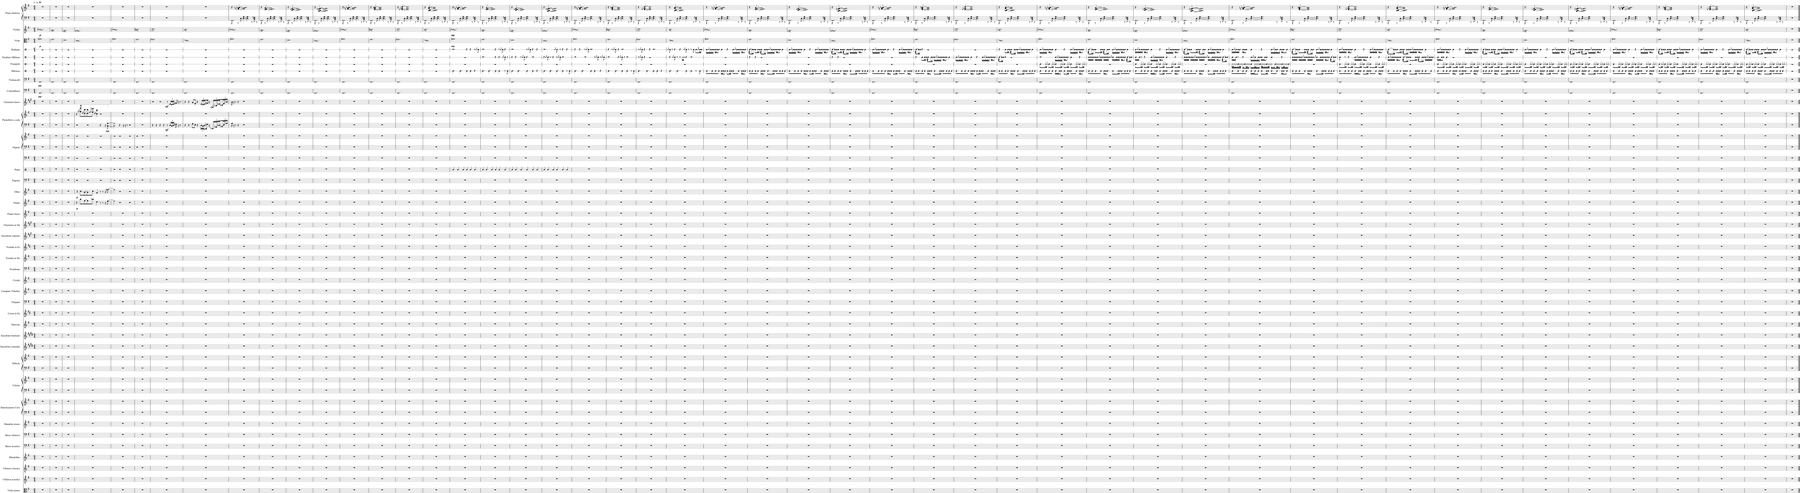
**kern	**kern	**kern	**kern	**kern	**kern	**kern	**kern	**kern	**kern	**kern	**kern	**kern	**kern	**kern	**kern	**kern	**kern	**kern	**kern	**kern	**kern	**kern	**kern	**kern	**kern	**kern	**dynam	**kern	**dynam	**kern	**kern	**kern	**kern	**kern	**kern	**kern	**dynam	**kern	**dynam	**kern	**dynam	**kern	**dynam	**kern	**kern	**kern	**kern	**kern	**dynam	**kern	**dynam	**kern	**kern
*part39	*part38	*part37	*part36	*part35	*part34	*part33	*part32	*part32	*part31	*part31	*part30	*part30	*part29	*part28	*part27	*part26	*part25	*part24	*part23	*part22	*part21	*part20	*part19	*part18	*part17	*part16	*part16	*part15	*part15	*part14	*part13	*part12	*part12	*part12	*part11	*part11	*part11	*part10	*part10	*part9	*part9	*part8	*part8	*part7	*part6	*part5	*part4	*part3	*part3	*part2	*part2	*part1	*part1
*staff46	*staff45	*staff44	*staff43	*staff42	*staff41	*staff40	*staff39	*staff38	*staff37	*staff36	*staff35	*staff34	*staff33	*staff32	*staff31	*staff30	*staff29	*staff28	*staff27	*staff26	*staff25	*staff24	*staff23	*staff22	*staff21	*staff20	*staff20	*staff19	*staff19	*staff18	*staff17	*staff16	*staff15	*staff14	*staff13	*staff12	*staff12/13	*staff11	*staff11	*staff10	*staff10	*staff9	*staff9	*staff8	*staff7	*staff6	*staff5	*staff4	*staff4	*staff3	*staff3	*staff2	*staff1
*I"Viola tenore	*I"Chitarra acustica	*I"Chitarra classica	*I"Mandolino	*I"Basso acustico	*I"Basso elettrico	*I"Mandola tenore	*I"Sintetizzatore Coro	*	*I"Celesta	*	*I"Salterio	*	*I"Sassofono contralto	*I"Sassofono baritono	*I"Ottavino	*I"Corno in Fa	*I"Timpani	*I"Campane Tubolari	*I"Crotali	*I"Trombone	*I"Tromba in Do	*I"Tromba in Fa	*I"Sassofono soprano	*I"Clarinetto in Sib	*I"Flauto basso	*I"Flauto	*	*I"Oboe	*	*I"Fagotto	*I"Piatti	*I"Organo	*	*	*I"Pianoforte a coda	*	*	*I"Clarinetto basso	*	*I"Contrabbassi	*	*I"Violoncelli	*	*I"Maracas	*I"Triangolo	*I"Tamburo Militare	*I"Rullante	*I"Viole	*	*I"Violini	*	*I"Piano elettrico	*
*I'Vla. t.	*	*I'Chit. cl.	*I'Mnd.	*I'Basso	*I'B. el.	*I'Mda.	*I'Sint.	*	*I'Cel.	*	*I'Slt.	*	*	*	*I'Ott.	*I'Cor. Fa	*I'Timp.	*I'Camp. tb.	*I'Cro.	*I'Trb.	*I'Tr. Do	*I'Tr. Fa	*	*I'Cl. Sib	*I'Fl. b.	*I'Fl.	*	*I'Ob.	*	*I'Fag.	*	*I'Org.	*	*	*I'Pf.	*	*	*I'Cl. b.	*	*I'Cb.	*	*	*	*I'Mrcs.	*I'Triang.	*I'Tamb. mil.	*I'Rull.	*	*	*I'Vl.	*	*	*
*	*	*	*	*	*	*	*	*	*	*	*	*	*	*	*	*	*	*	*	*	*	*	*	*	*	*	*	*	*	*	*	*	*	*	*	*	*	*	*	*	*	*	*	*stria1	*stria1	*stria1	*stria1	*	*	*	*	*	*
*clefC3	*clefGv2	*clefGv2	*clefG2	*clefF4	*clefF4	*clefGv2	*clefF4	*clefG2	*clefF4	*clefG2	*clefF4	*clefG2	*clefG2	*clefG2	*clefG2	*clefG2	*clefF4	*clefG2	*clefG2	*clefF4	*clefG2	*clefG2	*clefG2	*clefG2	*clefGv2	*clefG2	*	*clefG2	*	*clefF4	*clefX	*clefF4	*clefF4	*clefG2	*clefF4	*clefG2	*	*clefG2	*	*clefF4	*	*clefF4	*	*clefX	*clefX	*clefX	*clefX	*clefC3	*	*clefG2	*	*clefF4	*clefG2
*	*	*	*	*Trd7c12	*Trd7c12	*	*	*	*Trd-7c-12	*Trd-7c-12	*	*	*Trd5c9	*Trd12c21	*Trd-7c-12	*Trd4c7	*	*	*Trd-14c-24	*	*Trd1c2	*Trd-3c-5	*Trd1c2	*Trd1c2	*	*	*	*	*	*	*	*	*	*	*	*	*	*Trd8c14	*	*Trd7c12	*	*	*	*	*	*	*	*	*	*	*	*	*
*k[f#]	*k[f#]	*k[f#]	*k[f#]	*k[f#]	*k[f#]	*k[f#]	*k[f#]	*k[f#]	*k[f#]	*k[f#]	*k[f#]	*k[f#]	*k[f#c#g#d#]	*k[f#c#g#d#]	*k[f#]	*k[f#c#]	*k[f#]	*k[f#]	*k[f#]	*k[f#]	*k[f#]	*k[f#c#]	*k[f#c#g#]	*k[f#c#g#]	*k[f#]	*k[f#]	*	*k[f#]	*	*k[f#]	*k[]	*k[f#]	*k[f#]	*k[f#]	*k[f#]	*k[f#]	*	*k[f#c#g#]	*	*k[f#]	*	*k[f#]	*	*k[]	*k[]	*k[]	*k[]	*k[f#]	*	*k[f#]	*	*k[f#]	*k[f#]
*M6/4	*M6/4	*M6/4	*M6/4	*M6/4	*M6/4	*M6/4	*M6/4	*M6/4	*M6/4	*M6/4	*M6/4	*M6/4	*M6/4	*M6/4	*M6/4	*M6/4	*M6/4	*M6/4	*M6/4	*M6/4	*M6/4	*M6/4	*M6/4	*M6/4	*M6/4	*M6/4	*	*M6/4	*	*M6/4	*M6/4	*M6/4	*M6/4	*M6/4	*M6/4	*M6/4	*	*M6/4	*	*M6/4	*	*M6/4	*	*M6/4	*M6/4	*M6/4	*M6/4	*M6/4	*	*M6/4	*	*M6/4	*M6/4
*MM105	*MM105	*MM105	*MM105	*MM105	*MM105	*MM105	*MM105	*MM105	*MM105	*MM105	*MM105	*MM105	*MM105	*MM105	*MM105	*MM105	*MM105	*MM105	*MM105	*MM105	*MM105	*MM105	*MM105	*MM105	*MM105	*MM105	*	*MM105	*	*MM105	*MM105	*MM105	*MM105	*MM105	*MM105	*MM105	*	*MM105	*	*MM105	*	*MM105	*	*MM105	*MM105	*MM105	*MM105	*MM105	*	*MM105	*	*MM105	*MM105
=1	=1	=1	=1	=1	=1	=1	=1	=1	=1	=1	=1	=1	=1	=1	=1	=1	=1	=1	=1	=1	=1	=1	=1	=1	=1	=1	=1	=1	=1	=1	=1	=1	=1	=1	=1	=1	=1	=1	=1	=1	=1	=1	=1	=1	=1	=1	=1	=1	=1	=1	=1	=1	=1
*	*	*	*	*	*	*	*	*	*	*	*	*	*	*	*	*	*	*	*	*	*	*	*	*	*	*	*	*	*	*	*	*	*	*	*	*	*	*	*	*	*	*	*	*	*	*	*	*	*	*^	*	*	*
!	!	!	!	!	!	!	!	!	!	!	!	!	!	!	!	!	!	!	!	!	!	!	!	!	!	!	!	!	!	!	!	!	!	!	!	!	!	!	!	!	!LO:DY:b	!	!LO:DY:b	!	!	!	!	!	!LO:DY:b	!	!	!LO:DY:b	!	!
!	!	!	!	!	!	!	!	!	!	!	!	!	!	!	!	!	!	!	!	!	!	!	!	!	!	!	!	!	!	!	!	!	!	!	!	!	!	!	!	!	!	!	!	!	!	!	!	!	!	!	!	!LO:DY:n=1:b	!	!
1.r	1.r	1.r	1.r	1.r	1.r	1.r	1.r	1.r	1.r	1.r	1.r	1.r	1.r	1.r	1.r	1.r	1.r	1.r	1.r	1.r	1.r	1.r	1.r	1.r	1.r	1.r	.	1.r	.	1.r	1.r	1.r	1.r	1.r	1.r	1.r	.	1.r	.	1.GG	pp	1.GG	pp	1.r	1.r	1.r	1.r	1.fn	p	1.b-X	1.a-X!	p p	1.r	1.r
=2	=2	=2	=2	=2	=2	=2	=2	=2	=2	=2	=2	=2	=2	=2	=2	=2	=2	=2	=2	=2	=2	=2	=2	=2	=2	=2	=2	=2	=2	=2	=2	=2	=2	=2	=2	=2	=2	=2	=2	=2	=2	=2	=2	=2	=2	=2	=2	=2	=2	=2	=2	=2	=2	=2
1.r	1.r	1.r	1.r	1.r	1.r	1.r	1.r	1.r	1.r	1.r	1.r	1.r	1.r	1.r	1.r	1.r	1.r	1.r	1.r	1.r	1.r	1.r	1.r	1.r	1.r	1.r	.	1.r	.	1.r	1.r	1.r	1.r	1.r	1.r	1.r	.	1.r	.	1.GG	.	1.GG	.	1.r	1.r	1.r	1.r	1.e	.	1.a	1.f#!	.	1.r	1.r
=3	=3	=3	=3	=3	=3	=3	=3	=3	=3	=3	=3	=3	=3	=3	=3	=3	=3	=3	=3	=3	=3	=3	=3	=3	=3	=3	=3	=3	=3	=3	=3	=3	=3	=3	=3	=3	=3	=3	=3	=3	=3	=3	=3	=3	=3	=3	=3	=3	=3	=3	=3	=3	=3	=3
1.r	1.r	1.r	1.r	1.r	1.r	1.r	1.r	1.r	1.r	1.r	1.r	1.r	1.r	1.r	1.r	1.r	1.r	1.r	1.r	1.r	1.r	1.r	1.r	1.r	1.r	1.r	.	1.r	.	1.r	1.r	1.r	1.r	1.r	1.r	1.r	.	1.r	.	1.GG	.	1.GG	.	1.r	1.r	1.r	1.r	1.d	.	1.g	1.e-X!	.	1.r	1.r
=4	=4	=4	=4	=4	=4	=4	=4	=4	=4	=4	=4	=4	=4	=4	=4	=4	=4	=4	=4	=4	=4	=4	=4	=4	=4	=4	=4	=4	=4	=4	=4	=4	=4	=4	=4	=4	=4	=4	=4	=4	=4	=4	=4	=4	=4	=4	=4	=4	=4	=4	=4	=4	=4	=4
*	*	*	*	*	*	*	*	*	*	*	*	*	*	*	*	*	*	*	*	*	*	*	*	*	*	*	*	*	*	*	*	*	*	*	*	*	*	*	*	*	*	*	*	*	*	*	*	*^	*	*	*	*	*	*
!	!	!	!	!	!	!	!	!	!	!	!	!	!	!	!	!	!	!	!	!	!	!	!	!	!	!	!LO:DY:b	!	!LO:DY:b	!	!	!	!	!	!	!	!	!	!	!	!	!	!	!	!	!	!	!	!	!	!	!	!	!	!
1.r	1.r	1.r	1.r	1.r	1.r	1.r	1.r	1.r	1.r	1.r	1.r	1.r	1.r	1.r	1.r	1.r	1.r	1.r	1.r	1.r	1.r	1.r	1.r	1.r	1.r	4r	p	4r	p	2r	2r	2r	2r	2r	2r	4r	.	1.r	.	1.GG	.	1.GG	.	1.r	1.r	1.r	1.r	1.c	1.B!	.	1.g	1.fn!	.	1.r	1.r
.	.	.	.	.	.	.	.	.	.	.	.	.	.	.	.	.	.	.	.	.	.	.	.	.	.	.	.	.	.	.	.	.	.	.	.	[16qggg/	.	.	.	.	.	.	.	.	.	.	.	.	.	.	.	.	.	.	.
.	.	.	.	.	.	.	.	.	.	.	.	.	.	.	.	.	.	.	.	.	.	.	.	.	.	8bb\L	.	8cc\L	.	.	.	.	.	.	.	8ggg\] 8gggg\L	.	.	.	.	.	.	.	.	.	.	.	.	.	.	.	.	.	.	.
.	.	.	.	.	.	.	.	.	.	.	.	.	.	.	.	.	.	.	.	.	.	.	.	.	.	.	.	.	.	.	.	.	.	.	.	[16qddd/	.	.	.	.	.	.	.	.	.	.	.	.	.	.	.	.	.	.	.
.	.	.	.	.	.	.	.	.	.	.	.	.	.	.	.	.	.	.	.	.	.	.	.	.	.	[8ff#\	.	[8a\	.	.	.	.	.	.	.	8ddd\_ [8dddd\	.	.	.	.	.	.	.	.	.	.	.	.	.	.	.	.	.	.	.
.	.	.	.	.	.	.	.	.	.	.	.	.	.	.	.	.	.	.	.	.	.	.	.	.	.	8ff#\]	.	8a\]	.	2r	2r	2r	2r	2r	2r	8ddd\] 8dddd\]	.	.	.	.	.	.	.	.	.	.	.	.	.	.	.	.	.	.	.
.	.	.	.	.	.	.	.	.	.	.	.	.	.	.	.	.	.	.	.	.	.	.	.	.	.	.	.	.	.	.	.	.	.	.	.	[16qfffn/	.	.	.	.	.	.	.	.	.	.	.	.	.	.	.	.	.	.	.
.	.	.	.	.	.	.	.	.	.	.	.	.	.	.	.	.	.	.	.	.	.	.	.	.	.	8bb-X\J	.	8cc\J	.	.	.	.	.	.	.	8fff\] 8ffffn\J	.	.	.	.	.	.	.	.	.	.	.	.	.	.	.	.	.	.	.
.	.	.	.	.	.	.	.	.	.	.	.	.	.	.	.	.	.	.	.	.	.	.	.	.	.	.	.	.	.	.	.	.	.	.	.	[16qccc/	.	.	.	.	.	.	.	.	.	.	.	.	.	.	.	.	.	.	.
.	.	.	.	.	.	.	.	.	.	.	.	.	.	.	.	.	.	.	.	.	.	.	.	.	.	4dd\	.	4g/	.	.	.	.	.	.	.	4ccc\] 4cccc\	.	.	.	.	.	.	.	.	.	.	.	.	.	.	.	.	.	.	.
.	.	.	.	.	.	.	.	.	.	.	.	.	.	.	.	.	.	.	.	.	.	.	.	.	.	8r	.	8r	.	2r	2r	2r	2r	2r	4r	2r	.	.	.	.	.	.	.	.	.	.	.	.	.	.	.	.	.	.	.
.	.	.	.	.	.	.	.	.	.	.	.	.	.	.	.	.	.	.	.	.	.	.	.	.	.	8r	.	8r	.	.	.	.	.	.	.	.	.	.	.	.	.	.	.	.	.	.	.	.	.	.	.	.	.	.	.
.	.	.	.	.	.	.	.	.	.	.	.	.	.	.	.	.	.	.	.	.	.	.	.	.	.	16r	.	16r	.	.	.	.	.	.	16r	.	.	.	.	.	.	.	.	.	.	.	.	.	.	.	.	.	.	.	.
!	!	!	!	!	!	!	!	!	!	!	!	!	!	!	!	!	!	!	!	!	!	!	!	!	!	!	!	!	!	!	!	!	!	!	!	!	!LO:DY:b=2	!	!	!	!	!	!	!	!	!	!	!	!	!	!	!	!	!	!
.	.	.	.	.	.	.	.	.	.	.	.	.	.	.	.	.	.	.	.	.	.	.	.	.	.	[8.ee\	.	[8.ffn\	.	.	.	.	.	.	[8.C\ [8.A\	.	mp	.	.	.	.	.	.	.	.	.	.	.	.	.	.	.	.	.	.
*	*	*	*	*	*	*	*	*	*	*	*	*	*	*	*	*	*	*	*	*	*	*	*	*	*	*	*	*	*	*	*	*	*	*	*	*	*	*	*	*	*	*	*	*	*	*	*	*v	*v	*	*	*	*	*	*
=5	=5	=5	=5	=5	=5	=5	=5	=5	=5	=5	=5	=5	=5	=5	=5	=5	=5	=5	=5	=5	=5	=5	=5	=5	=5	=5	=5	=5	=5	=5	=5	=5	=5	=5	=5	=5	=5	=5	=5	=5	=5	=5	=5	=5	=5	=5	=5	=5	=5	=5	=5	=5	=5	=5
1.r	1.r	1.r	1.r	1.r	1.r	1.r	1.r	1.r	1.r	1.r	1.r	1.r	1.r	1.r	1.r	1.r	1.r	1.r	1.r	1.r	1.r	1.r	1.r	1.r	1.r	2ee\]	.	2ff\]	.	2r	2r	2r	2r	2r	2C\] 2A\]	1.r	.	1.r	.	1.GG	.	1.GG	.	1.r	1.r	1.r	1.r	1.fn	.	1.b-X	1.a-X!	.	1.r	1.r
.	.	.	.	.	.	.	.	.	.	.	.	.	.	.	.	.	.	.	.	.	.	.	.	.	.	2r	.	2r	.	2r	2r	2r	2r	2r	4r	.	.	.	.	.	.	.	.	.	.	.	.	.	.	.	.	.	.	.
.	.	.	.	.	.	.	.	.	.	.	.	.	.	.	.	.	.	.	.	.	.	.	.	.	.	.	.	.	.	.	.	.	.	.	16r	.	.	.	.	.	.	.	.	.	.	.	.	.	.	.	.	.	.	.
.	.	.	.	.	.	.	.	.	.	.	.	.	.	.	.	.	.	.	.	.	.	.	.	.	.	.	.	.	.	.	.	.	.	.	16r	.	.	.	.	.	.	.	.	.	.	.	.	.	.	.	.	.	.	.
.	.	.	.	.	.	.	.	.	.	.	.	.	.	.	.	.	.	.	.	.	.	.	.	.	.	.	.	.	.	.	.	.	.	.	8r	.	.	.	.	.	.	.	.	.	.	.	.	.	.	.	.	.	.	.
.	.	.	.	.	.	.	.	.	.	.	.	.	.	.	.	.	.	.	.	.	.	.	.	.	.	2r	.	2r	.	2r	2r	2r	2r	2r	2r	.	.	.	.	.	.	.	.	.	.	.	.	.	.	.	.	.	.	.
=6	=6	=6	=6	=6	=6	=6	=6	=6	=6	=6	=6	=6	=6	=6	=6	=6	=6	=6	=6	=6	=6	=6	=6	=6	=6	=6	=6	=6	=6	=6	=6	=6	=6	=6	=6	=6	=6	=6	=6	=6	=6	=6	=6	=6	=6	=6	=6	=6	=6	=6	=6	=6	=6	=6
1.r	1.r	1.r	1.r	1.r	1.r	1.r	1.r	1.r	1.r	1.r	1.r	1.r	1.r	1.r	1.r	1.r	1.r	1.r	1.r	1.r	1.r	1.r	1.r	1.r	1.r	1.r	.	1.r	.	1.r	1.r	1.r	2r	2r	1.r	1.r	.	1.r	.	1.GG	.	1.GG	.	1.r	1.r	1.r	1.r	1.e	.	1.bn	1.g!	.	1.r	1.r
.	.	.	.	.	.	.	.	.	.	.	.	.	.	.	.	.	.	.	.	.	.	.	.	.	.	.	.	.	.	.	.	.	1r	1r	.	.	.	.	.	.	.	.	.	.	.	.	.	.	.	.	.	.	.	.
=7	=7	=7	=7	=7	=7	=7	=7	=7	=7	=7	=7	=7	=7	=7	=7	=7	=7	=7	=7	=7	=7	=7	=7	=7	=7	=7	=7	=7	=7	=7	=7	=7	=7	=7	=7	=7	=7	=7	=7	=7	=7	=7	=7	=7	=7	=7	=7	=7	=7	=7	=7	=7	=7	=7
1.r	1.r	1.r	1.r	1.r	1.r	1.r	1.r	1.r	1.r	1.r	1.r	1.r	1.r	1.r	1.r	1.r	1.r	1.r	1.r	1.r	1.r	1.r	1.r	1.r	1.r	1.r	.	1.r	.	1.r	1.r	1.r	1.r	1.r	4r	1.r	.	2r	.	1.GG	.	1.GG	.	1.r	1.r	1.r	1.r	1.e-X	.	1.cc	1.g-X!	.	1.r	1.r
.	.	.	.	.	.	.	.	.	.	.	.	.	.	.	.	.	.	.	.	.	.	.	.	.	.	.	.	.	.	.	.	.	.	.	4r	.	.	.	.	.	.	.	.	.	.	.	.	.	.	.	.	.	.	.
.	.	.	.	.	.	.	.	.	.	.	.	.	.	.	.	.	.	.	.	.	.	.	.	.	.	.	.	.	.	.	.	.	.	.	4r	.	.	2r	.	.	.	.	.	.	.	.	.	.	.	.	.	.	.	.
.	.	.	.	.	.	.	.	.	.	.	.	.	.	.	.	.	.	.	.	.	.	.	.	.	.	.	.	.	.	.	.	.	.	.	4r	.	.	.	.	.	.	.	.	.	.	.	.	.	.	.	.	.	.	.
!	!	!	!	!	!	!	!	!	!	!	!	!	!	!	!	!	!	!	!	!	!	!	!	!	!	!	!	!	!	!	!	!	!	!	!	!	!LO:DY:b=2	!	!LO:DY:b	!	!	!	!	!	!	!	!	!	!	!	!	!	!	!
.	.	.	.	.	.	.	.	.	.	.	.	.	.	.	.	.	.	.	.	.	.	.	.	.	.	.	.	.	.	.	.	.	.	.	8r	.	mf	8r	mf	.	.	.	.	.	.	.	.	.	.	.	.	.	.	.
*	*	*	*	*	*	*	*	*	*	*	*	*	*	*	*	*	*	*	*	*	*	*	*	*	*	*	*	*	*	*	*	*	*	*	*Xbrackettup	*	*	*Xbrackettup	*	*	*	*	*	*	*	*	*	*	*	*	*	*	*	*
.	.	.	.	.	.	.	.	.	.	.	.	.	.	.	.	.	.	.	.	.	.	.	.	.	.	.	.	.	.	.	.	.	.	.	24D/LL	.	.	24e/LL	.	.	.	.	.	.	.	.	.	.	.	.	.	.	.	.
.	.	.	.	.	.	.	.	.	.	.	.	.	.	.	.	.	.	.	.	.	.	.	.	.	.	.	.	.	.	.	.	.	.	.	24C/	.	.	24d/	.	.	.	.	.	.	.	.	.	.	.	.	.	.	.	.
.	.	.	.	.	.	.	.	.	.	.	.	.	.	.	.	.	.	.	.	.	.	.	.	.	.	.	.	.	.	.	.	.	.	.	24D/JJ	.	.	24e/JJ	.	.	.	.	.	.	.	.	.	.	.	.	.	.	.	.
.	.	.	.	.	.	.	.	.	.	.	.	.	.	.	.	.	.	.	.	.	.	.	.	.	.	.	.	.	.	.	.	.	.	.	16Fn\	.	.	16gn/	.	.	.	.	.	.	.	.	.	.	.	.	.	.	.	.
.	.	.	.	.	.	.	.	.	.	.	.	.	.	.	.	.	.	.	.	.	.	.	.	.	.	.	.	.	.	.	.	.	.	.	16r	.	.	16r	.	.	.	.	.	.	.	.	.	.	.	.	.	.	.	.
.	.	.	.	.	.	.	.	.	.	.	.	.	.	.	.	.	.	.	.	.	.	.	.	.	.	.	.	.	.	.	.	.	.	.	8r	.	.	8r	.	.	.	.	.	.	.	.	.	.	.	.	.	.	.	.
=8	=8	=8	=8	=8	=8	=8	=8	=8	=8	=8	=8	=8	=8	=8	=8	=8	=8	=8	=8	=8	=8	=8	=8	=8	=8	=8	=8	=8	=8	=8	=8	=8	=8	=8	=8	=8	=8	=8	=8	=8	=8	=8	=8	=8	=8	=8	=8	=8	=8	=8	=8	=8	=8	=8
*	*	*	*	*	*	*	*	*	*	*	*	*	*	*	*	*	*	*	*	*	*	*	*	*	*	*	*	*	*	*	*	*	*	*	*	*	*	*	*	*	*	*	*	*	*	*	*	*^	*	*	*	*	*	*
1.r	1.r	1.r	1.r	1.r	1.r	1.r	1.r	1.r	1.r	1.r	1.r	1.r	1.r	1.r	1.r	1.r	1.r	1.r	1.r	1.r	1.r	1.r	1.r	1.r	1.r	1.r	.	1.r	.	1.r	1.r	1.r	1.r	1.r	4r	1.r	.	4r	.	1.GG	.	1.GG	.	1.r	1.r	1.r	1.r	1.c	1.d!	.	1.b	1.g!	.	1.r	1.r
.	.	.	.	.	.	.	.	.	.	.	.	.	.	.	.	.	.	.	.	.	.	.	.	.	.	.	.	.	.	.	.	.	.	.	4r	.	.	4r	.	.	.	.	.	.	.	.	.	.	.	.	.	.	.	.	.
.	.	.	.	.	.	.	.	.	.	.	.	.	.	.	.	.	.	.	.	.	.	.	.	.	.	.	.	.	.	.	.	.	.	.	8G\L	.	.	8a/L	.	.	.	.	.	.	.	.	.	.	.	.	.	.	.	.	.
.	.	.	.	.	.	.	.	.	.	.	.	.	.	.	.	.	.	.	.	.	.	.	.	.	.	.	.	.	.	.	.	.	.	.	8E'\J	.	.	8f#'/J	.	.	.	.	.	.	.	.	.	.	.	.	.	.	.	.	.
.	.	.	.	.	.	.	.	.	.	.	.	.	.	.	.	.	.	.	.	.	.	.	.	.	.	.	.	.	.	.	.	.	.	.	4r	.	.	4r	.	.	.	.	.	.	.	.	.	.	.	.	.	.	.	.	.
.	.	.	.	.	.	.	.	.	.	.	.	.	.	.	.	.	.	.	.	.	.	.	.	.	.	.	.	.	.	.	.	.	.	.	24D\LL	.	.	24e/LL	.	.	.	.	.	.	.	.	.	.	.	.	.	.	.	.	.
.	.	.	.	.	.	.	.	.	.	.	.	.	.	.	.	.	.	.	.	.	.	.	.	.	.	.	.	.	.	.	.	.	.	.	24C\	.	.	24d/	.	.	.	.	.	.	.	.	.	.	.	.	.	.	.	.	.
.	.	.	.	.	.	.	.	.	.	.	.	.	.	.	.	.	.	.	.	.	.	.	.	.	.	.	.	.	.	.	.	.	.	.	24D\	.	.	24e/	.	.	.	.	.	.	.	.	.	.	.	.	.	.	.	.	.
.	.	.	.	.	.	.	.	.	.	.	.	.	.	.	.	.	.	.	.	.	.	.	.	.	.	.	.	.	.	.	.	.	.	.	16Fn\JJ	.	.	16gn/JJ	.	.	.	.	.	.	.	.	.	.	.	.	.	.	.	.	.
.	.	.	.	.	.	.	.	.	.	.	.	.	.	.	.	.	.	.	.	.	.	.	.	.	.	.	.	.	.	.	.	.	.	.	16r	.	.	16r	.	.	.	.	.	.	.	.	.	.	.	.	.	.	.	.	.
.	.	.	.	.	.	.	.	.	.	.	.	.	.	.	.	.	.	.	.	.	.	.	.	.	.	.	.	.	.	.	.	.	.	.	24EE-X/LL	.	.	24Fn/LL	.	.	.	.	.	.	.	.	.	.	.	.	.	.	.	.	.
.	.	.	.	.	.	.	.	.	.	.	.	.	.	.	.	.	.	.	.	.	.	.	.	.	.	.	.	.	.	.	.	.	.	.	24AA-X/	.	.	24B-X/	.	.	.	.	.	.	.	.	.	.	.	.	.	.	.	.	.
.	.	.	.	.	.	.	.	.	.	.	.	.	.	.	.	.	.	.	.	.	.	.	.	.	.	.	.	.	.	.	.	.	.	.	24D-X/	.	.	24e-X/	.	.	.	.	.	.	.	.	.	.	.	.	.	.	.	.	.
.	.	.	.	.	.	.	.	.	.	.	.	.	.	.	.	.	.	.	.	.	.	.	.	.	.	.	.	.	.	.	.	.	.	.	24BB-X/	.	.	24cn/	.	.	.	.	.	.	.	.	.	.	.	.	.	.	.	.	.
.	.	.	.	.	.	.	.	.	.	.	.	.	.	.	.	.	.	.	.	.	.	.	.	.	.	.	.	.	.	.	.	.	.	.	24E/	.	.	24f#/	.	.	.	.	.	.	.	.	.	.	.	.	.	.	.	.	.
.	.	.	.	.	.	.	.	.	.	.	.	.	.	.	.	.	.	.	.	.	.	.	.	.	.	.	.	.	.	.	.	.	.	.	24A-X/JJ	.	.	24b-X/JJ	.	.	.	.	.	.	.	.	.	.	.	.	.	.	.	.	.
*	*	*	*	*	*	*	*	*	*	*	*	*	*	*	*	*	*	*	*	*	*	*	*	*	*	*	*	*	*	*	*	*	*	*	*	*	*	*	*	*	*	*	*	*	*	*	*	*v	*v	*	*	*	*	*	*
=9	=9	=9	=9	=9	=9	=9	=9	=9	=9	=9	=9	=9	=9	=9	=9	=9	=9	=9	=9	=9	=9	=9	=9	=9	=9	=9	=9	=9	=9	=9	=9	=9	=9	=9	=9	=9	=9	=9	=9	=9	=9	=9	=9	=9	=9	=9	=9	=9	=9	=9	=9	=9	=9	=9
*	*	*	*	*	*	*	*	*	*	*	*	*	*	*	*	*	*	*	*	*	*	*	*	*	*	*	*	*	*	*	*	*	*	*	*	*	*	*	*	*	*	*	*	*	*	*	*	*	*	*	*	*	*^	*
1.r	1.r	1.r	1.r	1.r	1.r	1.r	1.r	1.r	1.r	1.r	1.r	1.r	1.r	1.r	1.r	1.r	1.r	1.r	1.r	1.r	1.r	1.r	1.r	1.r	1.r	1.r	.	1.r	.	1.r	1.r	1.r	1.r	1.r	16A\	1.r	.	16b\	.	1.GG	.	1.GG	.	1.r	1.r	1.r	1.r	1.fn	.	1.b-X	1.a-X!	.	1.GG	4r	4r
.	.	.	.	.	.	.	.	.	.	.	.	.	.	.	.	.	.	.	.	.	.	.	.	.	.	.	.	.	.	.	.	.	.	.	16r	.	.	16r	.	.	.	.	.	.	.	.	.	.	.	.	.	.	.	.	.
.	.	.	.	.	.	.	.	.	.	.	.	.	.	.	.	.	.	.	.	.	.	.	.	.	.	.	.	.	.	.	.	.	.	.	8r	.	.	8r	.	.	.	.	.	.	.	.	.	.	.	.	.	.	.	.	.
.	.	.	.	.	.	.	.	.	.	.	.	.	.	.	.	.	.	.	.	.	.	.	.	.	.	.	.	.	.	.	.	.	.	.	4r	.	.	4r	.	.	.	.	.	.	.	.	.	.	.	.	.	.	.	8r	[4fn/ [4a-X/ [4b-X/
.	.	.	.	.	.	.	.	.	.	.	.	.	.	.	.	.	.	.	.	.	.	.	.	.	.	.	.	.	.	.	.	.	.	.	.	.	.	.	.	.	.	.	.	.	.	.	.	.	.	.	.	.	.	[8D\	.
.	.	.	.	.	.	.	.	.	.	.	.	.	.	.	.	.	.	.	.	.	.	.	.	.	.	.	.	.	.	.	.	.	.	.	1r	.	.	1r	.	.	.	.	.	.	.	.	.	.	.	.	.	.	.	4D\_ [4G\	1f] 1a-] 1b-]
.	.	.	.	.	.	.	.	.	.	.	.	.	.	.	.	.	.	.	.	.	.	.	.	.	.	.	.	.	.	.	.	.	.	.	.	.	.	.	.	.	.	.	.	.	.	.	.	.	.	.	.	.	.	4.D\] 4.G\]	.
.	.	.	.	.	.	.	.	.	.	.	.	.	.	.	.	.	.	.	.	.	.	.	.	.	.	.	.	.	.	.	.	.	.	.	.	.	.	.	.	.	.	.	.	.	.	.	.	.	.	.	.	.	.	8r	.
.	.	.	.	.	.	.	.	.	.	.	.	.	.	.	.	.	.	.	.	.	.	.	.	.	.	.	.	.	.	.	.	.	.	.	.	.	.	.	.	.	.	.	.	.	.	.	.	.	.	.	.	.	.	8C\ 8Fn\	.
.	.	.	.	.	.	.	.	.	.	.	.	.	.	.	.	.	.	.	.	.	.	.	.	.	.	.	.	.	.	.	.	.	.	.	.	.	.	.	.	.	.	.	.	.	.	.	.	.	.	.	.	.	.	8r	.
=10	=10	=10	=10	=10	=10	=10	=10	=10	=10	=10	=10	=10	=10	=10	=10	=10	=10	=10	=10	=10	=10	=10	=10	=10	=10	=10	=10	=10	=10	=10	=10	=10	=10	=10	=10	=10	=10	=10	=10	=10	=10	=10	=10	=10	=10	=10	=10	=10	=10	=10	=10	=10	=10	=10	=10
1.r	1.r	1.r	1.r	1.r	1.r	1.r	1.r	1.r	1.r	1.r	1.r	1.r	1.r	1.r	1.r	1.r	1.r	1.r	1.r	1.r	1.r	1.r	1.r	1.r	1.r	1.r	.	1.r	.	1.r	1.r	1.r	1.r	1.r	1.r	1.r	.	1.r	.	1.GG	.	1.GG	.	1.r	1.r	1.r	1.r	1.e	.	1.a	1.f#!	.	1.GG	4r	4r
.	.	.	.	.	.	.	.	.	.	.	.	.	.	.	.	.	.	.	.	.	.	.	.	.	.	.	.	.	.	.	.	.	.	.	.	.	.	.	.	.	.	.	.	.	.	.	.	.	.	.	.	.	.	8r	[4e/ [4f#/ [4a/
.	.	.	.	.	.	.	.	.	.	.	.	.	.	.	.	.	.	.	.	.	.	.	.	.	.	.	.	.	.	.	.	.	.	.	.	.	.	.	.	.	.	.	.	.	.	.	.	.	.	.	.	.	.	[8D\	.
.	.	.	.	.	.	.	.	.	.	.	.	.	.	.	.	.	.	.	.	.	.	.	.	.	.	.	.	.	.	.	.	.	.	.	.	.	.	.	.	.	.	.	.	.	.	.	.	.	.	.	.	.	.	4D\_ [4G\	1e] 1f#] 1a]
.	.	.	.	.	.	.	.	.	.	.	.	.	.	.	.	.	.	.	.	.	.	.	.	.	.	.	.	.	.	.	.	.	.	.	.	.	.	.	.	.	.	.	.	.	.	.	.	.	.	.	.	.	.	4.D\] 4.G\]	.
.	.	.	.	.	.	.	.	.	.	.	.	.	.	.	.	.	.	.	.	.	.	.	.	.	.	.	.	.	.	.	.	.	.	.	.	.	.	.	.	.	.	.	.	.	.	.	.	.	.	.	.	.	.	8r	.
.	.	.	.	.	.	.	.	.	.	.	.	.	.	.	.	.	.	.	.	.	.	.	.	.	.	.	.	.	.	.	.	.	.	.	.	.	.	.	.	.	.	.	.	.	.	.	.	.	.	.	.	.	.	8C\ 8Fn\	.
.	.	.	.	.	.	.	.	.	.	.	.	.	.	.	.	.	.	.	.	.	.	.	.	.	.	.	.	.	.	.	.	.	.	.	.	.	.	.	.	.	.	.	.	.	.	.	.	.	.	.	.	.	.	8r	.
=11	=11	=11	=11	=11	=11	=11	=11	=11	=11	=11	=11	=11	=11	=11	=11	=11	=11	=11	=11	=11	=11	=11	=11	=11	=11	=11	=11	=11	=11	=11	=11	=11	=11	=11	=11	=11	=11	=11	=11	=11	=11	=11	=11	=11	=11	=11	=11	=11	=11	=11	=11	=11	=11	=11	=11
1.r	1.r	1.r	1.r	1.r	1.r	1.r	1.r	1.r	1.r	1.r	1.r	1.r	1.r	1.r	1.r	1.r	1.r	1.r	1.r	1.r	1.r	1.r	1.r	1.r	1.r	1.r	.	1.r	.	1.r	1.r	1.r	1.r	1.r	1.r	1.r	.	1.r	.	1.GG	.	1.GG	.	1.r	1.r	1.r	1.r	1.d	.	1.g	1.e-X!	.	1.GG	4r	4r
.	.	.	.	.	.	.	.	.	.	.	.	.	.	.	.	.	.	.	.	.	.	.	.	.	.	.	.	.	.	.	.	.	.	.	.	.	.	.	.	.	.	.	.	.	.	.	.	.	.	.	.	.	.	8r	[4d/ [4e-X/ [4g/
.	.	.	.	.	.	.	.	.	.	.	.	.	.	.	.	.	.	.	.	.	.	.	.	.	.	.	.	.	.	.	.	.	.	.	.	.	.	.	.	.	.	.	.	.	.	.	.	.	.	.	.	.	.	[8D\	.
.	.	.	.	.	.	.	.	.	.	.	.	.	.	.	.	.	.	.	.	.	.	.	.	.	.	.	.	.	.	.	.	.	.	.	.	.	.	.	.	.	.	.	.	.	.	.	.	.	.	.	.	.	.	4D\_ [4G\	1d] 1e-] 1g]
.	.	.	.	.	.	.	.	.	.	.	.	.	.	.	.	.	.	.	.	.	.	.	.	.	.	.	.	.	.	.	.	.	.	.	.	.	.	.	.	.	.	.	.	.	.	.	.	.	.	.	.	.	.	4.D\] 4.G\]	.
.	.	.	.	.	.	.	.	.	.	.	.	.	.	.	.	.	.	.	.	.	.	.	.	.	.	.	.	.	.	.	.	.	.	.	.	.	.	.	.	.	.	.	.	.	.	.	.	.	.	.	.	.	.	8r	.
.	.	.	.	.	.	.	.	.	.	.	.	.	.	.	.	.	.	.	.	.	.	.	.	.	.	.	.	.	.	.	.	.	.	.	.	.	.	.	.	.	.	.	.	.	.	.	.	.	.	.	.	.	.	8C\ 8Fn\	.
.	.	.	.	.	.	.	.	.	.	.	.	.	.	.	.	.	.	.	.	.	.	.	.	.	.	.	.	.	.	.	.	.	.	.	.	.	.	.	.	.	.	.	.	.	.	.	.	.	.	.	.	.	.	8r	.
=12	=12	=12	=12	=12	=12	=12	=12	=12	=12	=12	=12	=12	=12	=12	=12	=12	=12	=12	=12	=12	=12	=12	=12	=12	=12	=12	=12	=12	=12	=12	=12	=12	=12	=12	=12	=12	=12	=12	=12	=12	=12	=12	=12	=12	=12	=12	=12	=12	=12	=12	=12	=12	=12	=12	=12
*	*	*	*	*	*	*	*	*	*	*	*	*	*	*	*	*	*	*	*	*	*	*	*	*	*	*	*	*	*	*	*	*	*	*	*	*	*	*	*	*	*	*	*	*	*	*	*	*^	*	*	*	*	*	*	*
1.r	1.r	1.r	1.r	1.r	1.r	1.r	1.r	1.r	1.r	1.r	1.r	1.r	1.r	1.r	1.r	1.r	1.r	1.r	1.r	1.r	1.r	1.r	1.r	1.r	1.r	1.r	.	1.r	.	1.r	1.r	1.r	1.r	1.r	1.r	1.r	.	1.r	.	1.GG	.	1.GG	.	1.r	1.r	1.r	1.r	1.c	1.B!	.	1.g	1.fn!	.	1.GG	4r	4r
.	.	.	.	.	.	.	.	.	.	.	.	.	.	.	.	.	.	.	.	.	.	.	.	.	.	.	.	.	.	.	.	.	.	.	.	.	.	.	.	.	.	.	.	.	.	.	.	.	.	.	.	.	.	.	8r	[4B/ [4c/ [4fn/ [4g/
.	.	.	.	.	.	.	.	.	.	.	.	.	.	.	.	.	.	.	.	.	.	.	.	.	.	.	.	.	.	.	.	.	.	.	.	.	.	.	.	.	.	.	.	.	.	.	.	.	.	.	.	.	.	.	[8D\	.
.	.	.	.	.	.	.	.	.	.	.	.	.	.	.	.	.	.	.	.	.	.	.	.	.	.	.	.	.	.	.	.	.	.	.	.	.	.	.	.	.	.	.	.	.	.	.	.	.	.	.	.	.	.	.	4D\_ [4G\	1B] 1c] 1f] 1g]
.	.	.	.	.	.	.	.	.	.	.	.	.	.	.	.	.	.	.	.	.	.	.	.	.	.	.	.	.	.	.	.	.	.	.	.	.	.	.	.	.	.	.	.	.	.	.	.	.	.	.	.	.	.	.	4.D\] 4.G\]	.
.	.	.	.	.	.	.	.	.	.	.	.	.	.	.	.	.	.	.	.	.	.	.	.	.	.	.	.	.	.	.	.	.	.	.	.	.	.	.	.	.	.	.	.	.	.	.	.	.	.	.	.	.	.	.	8r	.
.	.	.	.	.	.	.	.	.	.	.	.	.	.	.	.	.	.	.	.	.	.	.	.	.	.	.	.	.	.	.	.	.	.	.	.	.	.	.	.	.	.	.	.	.	.	.	.	.	.	.	.	.	.	.	8C\ 8Fn\	.
.	.	.	.	.	.	.	.	.	.	.	.	.	.	.	.	.	.	.	.	.	.	.	.	.	.	.	.	.	.	.	.	.	.	.	.	.	.	.	.	.	.	.	.	.	.	.	.	.	.	.	.	.	.	.	8r	.
*	*	*	*	*	*	*	*	*	*	*	*	*	*	*	*	*	*	*	*	*	*	*	*	*	*	*	*	*	*	*	*	*	*	*	*	*	*	*	*	*	*	*	*	*	*	*	*	*v	*v	*	*	*	*	*	*	*
=13	=13	=13	=13	=13	=13	=13	=13	=13	=13	=13	=13	=13	=13	=13	=13	=13	=13	=13	=13	=13	=13	=13	=13	=13	=13	=13	=13	=13	=13	=13	=13	=13	=13	=13	=13	=13	=13	=13	=13	=13	=13	=13	=13	=13	=13	=13	=13	=13	=13	=13	=13	=13	=13	=13	=13
1.r	1.r	1.r	1.r	1.r	1.r	1.r	1.r	1.r	1.r	1.r	1.r	1.r	1.r	1.r	1.r	1.r	1.r	1.r	1.r	1.r	1.r	1.r	1.r	1.r	1.r	1.r	.	1.r	.	1.r	1.r	1.r	1.r	1.r	1.r	1.r	.	1.r	.	1.GG	.	1.GG	.	1.r	1.r	1.r	1.r	1.fn	.	1.b-X	1.a-X!	.	1.GG	4r	4r
.	.	.	.	.	.	.	.	.	.	.	.	.	.	.	.	.	.	.	.	.	.	.	.	.	.	.	.	.	.	.	.	.	.	.	.	.	.	.	.	.	.	.	.	.	.	.	.	.	.	.	.	.	.	8r	[4fn/ [4a-X/ [4b-X/
.	.	.	.	.	.	.	.	.	.	.	.	.	.	.	.	.	.	.	.	.	.	.	.	.	.	.	.	.	.	.	.	.	.	.	.	.	.	.	.	.	.	.	.	.	.	.	.	.	.	.	.	.	.	[8D\	.
.	.	.	.	.	.	.	.	.	.	.	.	.	.	.	.	.	.	.	.	.	.	.	.	.	.	.	.	.	.	.	.	.	.	.	.	.	.	.	.	.	.	.	.	.	.	.	.	.	.	.	.	.	.	4D\_ [4G\	1f] 1a-] 1b-]
.	.	.	.	.	.	.	.	.	.	.	.	.	.	.	.	.	.	.	.	.	.	.	.	.	.	.	.	.	.	.	.	.	.	.	.	.	.	.	.	.	.	.	.	.	.	.	.	.	.	.	.	.	.	4.D\] 4.G\]	.
.	.	.	.	.	.	.	.	.	.	.	.	.	.	.	.	.	.	.	.	.	.	.	.	.	.	.	.	.	.	.	.	.	.	.	.	.	.	.	.	.	.	.	.	.	.	.	.	.	.	.	.	.	.	8r	.
.	.	.	.	.	.	.	.	.	.	.	.	.	.	.	.	.	.	.	.	.	.	.	.	.	.	.	.	.	.	.	.	.	.	.	.	.	.	.	.	.	.	.	.	.	.	.	.	.	.	.	.	.	.	8C\ 8Fn\	.
.	.	.	.	.	.	.	.	.	.	.	.	.	.	.	.	.	.	.	.	.	.	.	.	.	.	.	.	.	.	.	.	.	.	.	.	.	.	.	.	.	.	.	.	.	.	.	.	.	.	.	.	.	.	8r	.
=14	=14	=14	=14	=14	=14	=14	=14	=14	=14	=14	=14	=14	=14	=14	=14	=14	=14	=14	=14	=14	=14	=14	=14	=14	=14	=14	=14	=14	=14	=14	=14	=14	=14	=14	=14	=14	=14	=14	=14	=14	=14	=14	=14	=14	=14	=14	=14	=14	=14	=14	=14	=14	=14	=14	=14
1.r	1.r	1.r	1.r	1.r	1.r	1.r	1.r	1.r	1.r	1.r	1.r	1.r	1.r	1.r	1.r	1.r	1.r	1.r	1.r	1.r	1.r	1.r	1.r	1.r	1.r	1.r	.	1.r	.	1.r	1.r	1.r	1.r	1.r	1.r	1.r	.	1.r	.	1.GG	.	1.GG	.	1.r	1.r	1.r	1.r	1.e	.	1.bn	1.g!	.	1.GG	4r	4r
.	.	.	.	.	.	.	.	.	.	.	.	.	.	.	.	.	.	.	.	.	.	.	.	.	.	.	.	.	.	.	.	.	.	.	.	.	.	.	.	.	.	.	.	.	.	.	.	.	.	.	.	.	.	8r	[4e/ [4g/ [4bn/
.	.	.	.	.	.	.	.	.	.	.	.	.	.	.	.	.	.	.	.	.	.	.	.	.	.	.	.	.	.	.	.	.	.	.	.	.	.	.	.	.	.	.	.	.	.	.	.	.	.	.	.	.	.	[8D\	.
.	.	.	.	.	.	.	.	.	.	.	.	.	.	.	.	.	.	.	.	.	.	.	.	.	.	.	.	.	.	.	.	.	.	.	.	.	.	.	.	.	.	.	.	.	.	.	.	.	.	.	.	.	.	4D\_ [4G\	1e] 1g] 1b]
.	.	.	.	.	.	.	.	.	.	.	.	.	.	.	.	.	.	.	.	.	.	.	.	.	.	.	.	.	.	.	.	.	.	.	.	.	.	.	.	.	.	.	.	.	.	.	.	.	.	.	.	.	.	4.D\] 4.G\]	.
.	.	.	.	.	.	.	.	.	.	.	.	.	.	.	.	.	.	.	.	.	.	.	.	.	.	.	.	.	.	.	.	.	.	.	.	.	.	.	.	.	.	.	.	.	.	.	.	.	.	.	.	.	.	8r	.
.	.	.	.	.	.	.	.	.	.	.	.	.	.	.	.	.	.	.	.	.	.	.	.	.	.	.	.	.	.	.	.	.	.	.	.	.	.	.	.	.	.	.	.	.	.	.	.	.	.	.	.	.	.	8C\ 8Fn\	.
.	.	.	.	.	.	.	.	.	.	.	.	.	.	.	.	.	.	.	.	.	.	.	.	.	.	.	.	.	.	.	.	.	.	.	.	.	.	.	.	.	.	.	.	.	.	.	.	.	.	.	.	.	.	8r	.
=15	=15	=15	=15	=15	=15	=15	=15	=15	=15	=15	=15	=15	=15	=15	=15	=15	=15	=15	=15	=15	=15	=15	=15	=15	=15	=15	=15	=15	=15	=15	=15	=15	=15	=15	=15	=15	=15	=15	=15	=15	=15	=15	=15	=15	=15	=15	=15	=15	=15	=15	=15	=15	=15	=15	=15
1.r	1.r	1.r	1.r	1.r	1.r	1.r	1.r	1.r	1.r	1.r	1.r	1.r	1.r	1.r	1.r	1.r	1.r	1.r	1.r	1.r	1.r	1.r	1.r	1.r	1.r	1.r	.	1.r	.	1.r	1.r	1.r	1.r	1.r	1.r	1.r	.	1.r	.	1.GG	.	1.GG	.	1.r	1.r	1.r	1.r	1.e-X	.	1.cc	1.g-X!	.	1.GG	4r	4r
.	.	.	.	.	.	.	.	.	.	.	.	.	.	.	.	.	.	.	.	.	.	.	.	.	.	.	.	.	.	.	.	.	.	.	.	.	.	.	.	.	.	.	.	.	.	.	.	.	.	.	.	.	.	8r	[4e-X/ [4g-X/ [4cc/
.	.	.	.	.	.	.	.	.	.	.	.	.	.	.	.	.	.	.	.	.	.	.	.	.	.	.	.	.	.	.	.	.	.	.	.	.	.	.	.	.	.	.	.	.	.	.	.	.	.	.	.	.	.	[8D\	.
.	.	.	.	.	.	.	.	.	.	.	.	.	.	.	.	.	.	.	.	.	.	.	.	.	.	.	.	.	.	.	.	.	.	.	.	.	.	.	.	.	.	.	.	.	.	.	.	.	.	.	.	.	.	4D\_ [4G\	1e-] 1g-] 1cc]
.	.	.	.	.	.	.	.	.	.	.	.	.	.	.	.	.	.	.	.	.	.	.	.	.	.	.	.	.	.	.	.	.	.	.	.	.	.	.	.	.	.	.	.	.	.	.	.	.	.	.	.	.	.	4.D\] 4.G\]	.
.	.	.	.	.	.	.	.	.	.	.	.	.	.	.	.	.	.	.	.	.	.	.	.	.	.	.	.	.	.	.	.	.	.	.	.	.	.	.	.	.	.	.	.	.	.	.	.	.	.	.	.	.	.	8r	.
.	.	.	.	.	.	.	.	.	.	.	.	.	.	.	.	.	.	.	.	.	.	.	.	.	.	.	.	.	.	.	.	.	.	.	.	.	.	.	.	.	.	.	.	.	.	.	.	.	.	.	.	.	.	8C\ 8Fn\	.
.	.	.	.	.	.	.	.	.	.	.	.	.	.	.	.	.	.	.	.	.	.	.	.	.	.	.	.	.	.	.	.	.	.	.	.	.	.	.	.	.	.	.	.	.	.	.	.	.	.	.	.	.	.	8r	.
=16	=16	=16	=16	=16	=16	=16	=16	=16	=16	=16	=16	=16	=16	=16	=16	=16	=16	=16	=16	=16	=16	=16	=16	=16	=16	=16	=16	=16	=16	=16	=16	=16	=16	=16	=16	=16	=16	=16	=16	=16	=16	=16	=16	=16	=16	=16	=16	=16	=16	=16	=16	=16	=16	=16	=16
*	*	*	*	*	*	*	*	*	*	*	*	*	*	*	*	*	*	*	*	*	*	*	*	*	*	*	*	*	*	*	*	*	*	*	*	*	*	*	*	*	*	*	*	*	*	*	*	*^	*	*	*	*	*	*	*
1.r	1.r	1.r	1.r	1.r	1.r	1.r	1.r	1.r	1.r	1.r	1.r	1.r	1.r	1.r	1.r	1.r	1.r	1.r	1.r	1.r	1.r	1.r	1.r	1.r	1.r	1.r	.	1.r	.	1.r	1.r	1.r	1.r	1.r	1.r	1.r	.	1.r	.	1.GG	.	1.GG	.	1.r	1.r	1.r	1.r	1.c	1.d!	.	1.b	1.g!	.	1.GG	4r	4r
.	.	.	.	.	.	.	.	.	.	.	.	.	.	.	.	.	.	.	.	.	.	.	.	.	.	.	.	.	.	.	.	.	.	.	.	.	.	.	.	.	.	.	.	.	.	.	.	.	.	.	.	.	.	.	8r	[4c/ [4d/ [4g/ [4b/
.	.	.	.	.	.	.	.	.	.	.	.	.	.	.	.	.	.	.	.	.	.	.	.	.	.	.	.	.	.	.	.	.	.	.	.	.	.	.	.	.	.	.	.	.	.	.	.	.	.	.	.	.	.	.	[8D\	.
.	.	.	.	.	.	.	.	.	.	.	.	.	.	.	.	.	.	.	.	.	.	.	.	.	.	.	.	.	.	.	.	.	.	.	.	.	.	.	.	.	.	.	.	.	.	.	.	.	.	.	.	.	.	.	4D\_ [4G\	1c] 1d] 1g] 1b]
.	.	.	.	.	.	.	.	.	.	.	.	.	.	.	.	.	.	.	.	.	.	.	.	.	.	.	.	.	.	.	.	.	.	.	.	.	.	.	.	.	.	.	.	.	.	.	.	.	.	.	.	.	.	.	4.D\] 4.G\]	.
.	.	.	.	.	.	.	.	.	.	.	.	.	.	.	.	.	.	.	.	.	.	.	.	.	.	.	.	.	.	.	.	.	.	.	.	.	.	.	.	.	.	.	.	.	.	.	.	.	.	.	.	.	.	.	8r	.
.	.	.	.	.	.	.	.	.	.	.	.	.	.	.	.	.	.	.	.	.	.	.	.	.	.	.	.	.	.	.	.	.	.	.	.	.	.	.	.	.	.	.	.	.	.	.	.	.	.	.	.	.	.	.	8C\ 8Fn\	.
.	.	.	.	.	.	.	.	.	.	.	.	.	.	.	.	.	.	.	.	.	.	.	.	.	.	.	.	.	.	.	.	.	.	.	.	.	.	.	.	.	.	.	.	.	.	.	.	.	.	.	.	.	.	.	8r	.
*	*	*	*	*	*	*	*	*	*	*	*	*	*	*	*	*	*	*	*	*	*	*	*	*	*	*	*	*	*	*	*	*	*	*	*	*	*	*	*	*	*	*	*	*	*	*	*	*v	*v	*	*	*	*	*	*	*
=17	=17	=17	=17	=17	=17	=17	=17	=17	=17	=17	=17	=17	=17	=17	=17	=17	=17	=17	=17	=17	=17	=17	=17	=17	=17	=17	=17	=17	=17	=17	=17	=17	=17	=17	=17	=17	=17	=17	=17	=17	=17	=17	=17	=17	=17	=17	=17	=17	=17	=17	=17	=17	=17	=17	=17
!	!	!	!	!	!	!	!	!	!	!	!	!	!	!	!	!	!	!	!	!	!	!	!	!	!	!	!	!	!	!	!LO:N:head=diamond	!	!	!	!	!	!	!	!	!	!	!	!	!	!	!	!	!	!LO:DY:b	!	!	!LO:DY:b	!	!	!
!	!	!	!	!	!	!	!	!	!	!	!	!	!	!	!	!	!	!	!	!	!	!	!	!	!	!	!	!	!	!	!	!	!	!	!	!	!	!	!	!	!	!	!	!	!	!	!	!	!	!	!	!LO:DY:n=1:b	!	!	!
1.r	1.r	1.r	1.r	1.r	1.r	1.r	1.r	1.r	1.r	1.r	1.r	1.r	1.r	1.r	1.r	1.r	1.r	1.r	1.r	1.r	1.r	1.r	1.r	1.r	1.r	1.r	.	1.r	.	1.r	4R/	1.r	1.r	1.r	1.r	1.r	.	1.r	.	1.GG	.	1.GG	.	4.Re\	1.r	1.r	2.r	1.fn	mp	1.b-X	1.a-X!	mp mp	1.GG	4r	4r
!	!	!	!	!	!	!	!	!	!	!	!	!	!	!	!	!	!	!	!	!	!	!	!	!	!	!	!	!	!	!	!LO:N:head=diamond	!	!	!	!	!	!	!	!	!	!	!	!	!	!	!	!	!	!	!	!	!	!	!	!
.	.	.	.	.	.	.	.	.	.	.	.	.	.	.	.	.	.	.	.	.	.	.	.	.	.	.	.	.	.	.	4R/	.	.	.	.	.	.	.	.	.	.	.	.	.	.	.	.	.	.	.	.	.	.	8r	[4fn/ [4a-X/ [4b-X/
.	.	.	.	.	.	.	.	.	.	.	.	.	.	.	.	.	.	.	.	.	.	.	.	.	.	.	.	.	.	.	.	.	.	.	.	.	.	.	.	.	.	.	.	4.Re\	.	.	.	.	.	.	.	.	.	[8D\	.
!	!	!	!	!	!	!	!	!	!	!	!	!	!	!	!	!	!	!	!	!	!	!	!	!	!	!	!	!	!	!	!LO:N:head=diamond	!	!	!	!	!	!	!	!	!	!	!	!	!	!	!	!	!	!	!	!	!	!	!	!
.	.	.	.	.	.	.	.	.	.	.	.	.	.	.	.	.	.	.	.	.	.	.	.	.	.	.	.	.	.	.	4R/	.	.	.	.	.	.	.	.	.	.	.	.	.	.	.	.	.	.	.	.	.	.	4D\_ [4G\	1f] 1a-] 1b-]
!	!	!	!	!	!	!	!	!	!	!	!	!	!	!	!	!	!	!	!	!	!	!	!	!	!	!	!	!	!	!	!LO:N:head=diamond	!	!	!	!	!	!	!	!	!	!	!	!	!	!	!	!	!	!	!	!	!	!	!	!
.	.	.	.	.	.	.	.	.	.	.	.	.	.	.	.	.	.	.	.	.	.	.	.	.	.	.	.	.	.	.	4R/	.	.	.	.	.	.	.	.	.	.	.	.	4Re\	.	.	4r	.	.	.	.	.	.	4.D\] 4.G\]	.
!	!	!	!	!	!	!	!	!	!	!	!	!	!	!	!	!	!	!	!	!	!	!	!	!	!	!	!	!	!	!	!LO:N:head=diamond	!	!	!	!	!	!	!	!	!	!	!	!	!	!	!	!	!	!	!	!	!	!	!	!
.	.	.	.	.	.	.	.	.	.	.	.	.	.	.	.	.	.	.	.	.	.	.	.	.	.	.	.	.	.	.	4R/	.	.	.	.	.	.	.	.	.	.	.	.	4Re\	.	.	4r	.	.	.	.	.	.	.	.
.	.	.	.	.	.	.	.	.	.	.	.	.	.	.	.	.	.	.	.	.	.	.	.	.	.	.	.	.	.	.	.	.	.	.	.	.	.	.	.	.	.	.	.	.	.	.	.	.	.	.	.	.	.	8r	.
!	!	!	!	!	!	!	!	!	!	!	!	!	!	!	!	!	!	!	!	!	!	!	!	!	!	!	!	!	!	!	!LO:N:head=diamond	!	!	!	!	!	!	!	!	!	!	!	!	!	!	!	!	!	!	!	!	!	!	!	!
.	.	.	.	.	.	.	.	.	.	.	.	.	.	.	.	.	.	.	.	.	.	.	.	.	.	.	.	.	.	.	4R/	.	.	.	.	.	.	.	.	.	.	.	.	4r	.	.	8r	.	.	.	.	.	.	8C\ 8Fn\	.
.	.	.	.	.	.	.	.	.	.	.	.	.	.	.	.	.	.	.	.	.	.	.	.	.	.	.	.	.	.	.	.	.	.	.	.	.	.	.	.	.	.	.	.	.	.	.	8qRe/	.	.	.	.	.	.	.	.
.	.	.	.	.	.	.	.	.	.	.	.	.	.	.	.	.	.	.	.	.	.	.	.	.	.	.	.	.	.	.	.	.	.	.	.	.	.	.	.	.	.	.	.	.	.	.	8Re\	.	.	.	.	.	.	8r	.
=18	=18	=18	=18	=18	=18	=18	=18	=18	=18	=18	=18	=18	=18	=18	=18	=18	=18	=18	=18	=18	=18	=18	=18	=18	=18	=18	=18	=18	=18	=18	=18	=18	=18	=18	=18	=18	=18	=18	=18	=18	=18	=18	=18	=18	=18	=18	=18	=18	=18	=18	=18	=18	=18	=18	=18
!	!	!	!	!	!	!	!	!	!	!	!	!	!	!	!	!	!	!	!	!	!	!	!	!	!	!	!	!	!	!	!LO:N:head=diamond	!	!	!	!	!	!	!	!	!	!	!	!	!	!	!	!	!	!	!	!	!	!	!	!
1.r	1.r	1.r	1.r	1.r	1.r	1.r	1.r	1.r	1.r	1.r	1.r	1.r	1.r	1.r	1.r	1.r	1.r	1.r	1.r	1.r	1.r	1.r	1.r	1.r	1.r	1.r	.	1.r	.	1.r	4R/	1.r	1.r	1.r	1.r	1.r	.	1.r	.	1.GG	.	1.GG	.	4.Re\	1.r	2.r	2.r	1.e	.	1.a	1.f#!	.	1.GG	4r	4r
!	!	!	!	!	!	!	!	!	!	!	!	!	!	!	!	!	!	!	!	!	!	!	!	!	!	!	!	!	!	!	!LO:N:head=diamond	!	!	!	!	!	!	!	!	!	!	!	!	!	!	!	!	!	!	!	!	!	!	!	!
.	.	.	.	.	.	.	.	.	.	.	.	.	.	.	.	.	.	.	.	.	.	.	.	.	.	.	.	.	.	.	4R/	.	.	.	.	.	.	.	.	.	.	.	.	.	.	.	.	.	.	.	.	.	.	8r	[4e/ [4f#/ [4a/
.	.	.	.	.	.	.	.	.	.	.	.	.	.	.	.	.	.	.	.	.	.	.	.	.	.	.	.	.	.	.	.	.	.	.	.	.	.	.	.	.	.	.	.	4.Re\	.	.	.	.	.	.	.	.	.	[8D\	.
!	!	!	!	!	!	!	!	!	!	!	!	!	!	!	!	!	!	!	!	!	!	!	!	!	!	!	!	!	!	!	!LO:N:head=diamond	!	!	!	!	!	!	!	!	!	!	!	!	!	!	!	!	!	!	!	!	!	!	!	!
.	.	.	.	.	.	.	.	.	.	.	.	.	.	.	.	.	.	.	.	.	.	.	.	.	.	.	.	.	.	.	4R/	.	.	.	.	.	.	.	.	.	.	.	.	.	.	.	.	.	.	.	.	.	.	4D\_ [4G\	1e] 1f#] 1a]
!	!	!	!	!	!	!	!	!	!	!	!	!	!	!	!	!	!	!	!	!	!	!	!	!	!	!	!	!	!	!	!LO:N:head=diamond	!	!	!	!	!	!	!	!	!	!	!	!	!	!	!	!	!	!	!	!	!	!	!	!
.	.	.	.	.	.	.	.	.	.	.	.	.	.	.	.	.	.	.	.	.	.	.	.	.	.	.	.	.	.	.	4R/	.	.	.	.	.	.	.	.	.	.	.	.	4Re\	.	4r	4r	.	.	.	.	.	.	4.D\] 4.G\]	.
!	!	!	!	!	!	!	!	!	!	!	!	!	!	!	!	!	!	!	!	!	!	!	!	!	!	!	!	!	!	!	!LO:N:head=diamond	!	!	!	!	!	!	!	!	!	!	!	!	!	!	!	!	!	!	!	!	!	!	!	!
.	.	.	.	.	.	.	.	.	.	.	.	.	.	.	.	.	.	.	.	.	.	.	.	.	.	.	.	.	.	.	4R/	.	.	.	.	.	.	.	.	.	.	.	.	4Re\	.	4r	8r	.	.	.	.	.	.	.	.
.	.	.	.	.	.	.	.	.	.	.	.	.	.	.	.	.	.	.	.	.	.	.	.	.	.	.	.	.	.	.	.	.	.	.	.	.	.	.	.	.	.	.	.	.	.	.	8qRe/	.	.	.	.	.	.	.	.
.	.	.	.	.	.	.	.	.	.	.	.	.	.	.	.	.	.	.	.	.	.	.	.	.	.	.	.	.	.	.	.	.	.	.	.	.	.	.	.	.	.	.	.	.	.	.	8Re\	.	.	.	.	.	.	8r	.
.	.	.	.	.	.	.	.	.	.	.	.	.	.	.	.	.	.	.	.	.	.	.	.	.	.	.	.	.	.	.	.	.	.	.	.	.	.	.	.	.	.	.	.	.	.	8qRe/	.	.	.	.	.	.	.	.	.
!	!	!	!	!	!	!	!	!	!	!	!	!	!	!	!	!	!	!	!	!	!	!	!	!	!	!	!	!	!	!	!LO:N:head=diamond	!	!	!	!	!	!	!	!	!	!	!	!	!	!	!	!	!	!	!	!	!	!	!	!
.	.	.	.	.	.	.	.	.	.	.	.	.	.	.	.	.	.	.	.	.	.	.	.	.	.	.	.	.	.	.	4R/	.	.	.	.	.	.	.	.	.	.	.	.	8r	.	8Re\	4r	.	.	.	.	.	.	8C\ 8Fn\	.
.	.	.	.	.	.	.	.	.	.	.	.	.	.	.	.	.	.	.	.	.	.	.	.	.	.	.	.	.	.	.	.	.	.	.	.	.	.	.	.	.	.	.	.	8Re\	.	8r	.	.	.	.	.	.	.	8r	.
=19	=19	=19	=19	=19	=19	=19	=19	=19	=19	=19	=19	=19	=19	=19	=19	=19	=19	=19	=19	=19	=19	=19	=19	=19	=19	=19	=19	=19	=19	=19	=19	=19	=19	=19	=19	=19	=19	=19	=19	=19	=19	=19	=19	=19	=19	=19	=19	=19	=19	=19	=19	=19	=19	=19	=19
!	!	!	!	!	!	!	!	!	!	!	!	!	!	!	!	!	!	!	!	!	!	!	!	!	!	!	!	!	!	!	!LO:N:head=diamond	!	!	!	!	!	!	!	!	!	!	!	!	!	!	!	!	!	!	!	!	!	!	!	!
1.r	1.r	1.r	1.r	1.r	1.r	1.r	1.r	1.r	1.r	1.r	1.r	1.r	1.r	1.r	1.r	1.r	1.r	1.r	1.r	1.r	1.r	1.r	1.r	1.r	1.r	1.r	.	1.r	.	1.r	4R/	1.r	1.r	1.r	1.r	1.r	.	1.r	.	1.GG	.	1.GG	.	4.Re\	1.r	4r	2.r	1.d	.	1.g	1.e-X!	.	1.GG	4r	4r
!	!	!	!	!	!	!	!	!	!	!	!	!	!	!	!	!	!	!	!	!	!	!	!	!	!	!	!	!	!	!	!LO:N:head=diamond	!	!	!	!	!	!	!	!	!	!	!	!	!	!	!	!	!	!	!	!	!	!	!	!
.	.	.	.	.	.	.	.	.	.	.	.	.	.	.	.	.	.	.	.	.	.	.	.	.	.	.	.	.	.	.	4R/	.	.	.	.	.	.	.	.	.	.	.	.	.	.	4r	.	.	.	.	.	.	.	8r	[4d/ [4e-X/ [4g/
.	.	.	.	.	.	.	.	.	.	.	.	.	.	.	.	.	.	.	.	.	.	.	.	.	.	.	.	.	.	.	.	.	.	.	.	.	.	.	.	.	.	.	.	4.Re\	.	.	.	.	.	.	.	.	.	[8D\	.
!	!	!	!	!	!	!	!	!	!	!	!	!	!	!	!	!	!	!	!	!	!	!	!	!	!	!	!	!	!	!	!LO:N:head=diamond	!	!	!	!	!	!	!	!	!	!	!	!	!	!	!	!	!	!	!	!	!	!	!	!
.	.	.	.	.	.	.	.	.	.	.	.	.	.	.	.	.	.	.	.	.	.	.	.	.	.	.	.	.	.	.	4R/	.	.	.	.	.	.	.	.	.	.	.	.	.	.	8r	.	.	.	.	.	.	.	4D\_ [4G\	1d] 1e-] 1g]
.	.	.	.	.	.	.	.	.	.	.	.	.	.	.	.	.	.	.	.	.	.	.	.	.	.	.	.	.	.	.	.	.	.	.	.	.	.	.	.	.	.	.	.	.	.	8qRe/	.	.	.	.	.	.	.	.	.
.	.	.	.	.	.	.	.	.	.	.	.	.	.	.	.	.	.	.	.	.	.	.	.	.	.	.	.	.	.	.	.	.	.	.	.	.	.	.	.	.	.	.	.	.	.	8Re\	.	.	.	.	.	.	.	.	.
!	!	!	!	!	!	!	!	!	!	!	!	!	!	!	!	!	!	!	!	!	!	!	!	!	!	!	!	!	!	!	!LO:N:head=diamond	!	!	!	!	!	!	!	!	!	!	!	!	!	!	!	!	!	!	!	!	!	!	!	!
.	.	.	.	.	.	.	.	.	.	.	.	.	.	.	.	.	.	.	.	.	.	.	.	.	.	.	.	.	.	.	4R/	.	.	.	.	.	.	.	.	.	.	.	.	4Re\	.	4r	8r	.	.	.	.	.	.	4.D\] 4.G\]	.
.	.	.	.	.	.	.	.	.	.	.	.	.	.	.	.	.	.	.	.	.	.	.	.	.	.	.	.	.	.	.	.	.	.	.	.	.	.	.	.	.	.	.	.	.	.	.	8qRe/	.	.	.	.	.	.	.	.
.	.	.	.	.	.	.	.	.	.	.	.	.	.	.	.	.	.	.	.	.	.	.	.	.	.	.	.	.	.	.	.	.	.	.	.	.	.	.	.	.	.	.	.	.	.	.	8Re\	.	.	.	.	.	.	.	.
!	!	!	!	!	!	!	!	!	!	!	!	!	!	!	!	!	!	!	!	!	!	!	!	!	!	!	!	!	!	!	!LO:N:head=diamond	!	!	!	!	!	!	!	!	!	!	!	!	!	!	!	!	!	!	!	!	!	!	!	!
.	.	.	.	.	.	.	.	.	.	.	.	.	.	.	.	.	.	.	.	.	.	.	.	.	.	.	.	.	.	.	4R/	.	.	.	.	.	.	.	.	.	.	.	.	4Re\	.	2r	4r	.	.	.	.	.	.	.	.
.	.	.	.	.	.	.	.	.	.	.	.	.	.	.	.	.	.	.	.	.	.	.	.	.	.	.	.	.	.	.	.	.	.	.	.	.	.	.	.	.	.	.	.	.	.	.	.	.	.	.	.	.	.	8r	.
!	!	!	!	!	!	!	!	!	!	!	!	!	!	!	!	!	!	!	!	!	!	!	!	!	!	!	!	!	!	!	!LO:N:head=diamond	!	!	!	!	!	!	!	!	!	!	!	!	!	!	!	!	!	!	!	!	!	!	!	!
.	.	.	.	.	.	.	.	.	.	.	.	.	.	.	.	.	.	.	.	.	.	.	.	.	.	.	.	.	.	.	4R/	.	.	.	.	.	.	.	.	.	.	.	.	4r	.	.	4r	.	.	.	.	.	.	8C\ 8Fn\	.
.	.	.	.	.	.	.	.	.	.	.	.	.	.	.	.	.	.	.	.	.	.	.	.	.	.	.	.	.	.	.	.	.	.	.	.	.	.	.	.	.	.	.	.	.	.	.	.	.	.	.	.	.	.	8r	.
=20	=20	=20	=20	=20	=20	=20	=20	=20	=20	=20	=20	=20	=20	=20	=20	=20	=20	=20	=20	=20	=20	=20	=20	=20	=20	=20	=20	=20	=20	=20	=20	=20	=20	=20	=20	=20	=20	=20	=20	=20	=20	=20	=20	=20	=20	=20	=20	=20	=20	=20	=20	=20	=20	=20	=20
!	!	!	!	!	!	!	!	!	!	!	!	!	!	!	!	!	!	!	!	!	!	!	!	!	!	!	!	!	!	!	!LO:N:head=diamond	!	!	!	!	!	!	!	!	!	!	!	!	!	!	!	!	!	!	!	!	!	!	!	!
*	*	*	*	*	*	*	*	*	*	*	*	*	*	*	*	*	*	*	*	*	*	*	*	*	*	*	*	*	*	*	*	*	*	*	*	*	*	*	*	*	*	*	*	*	*	*	*	*^	*	*	*	*	*	*	*
1.r	1.r	1.r	1.r	1.r	1.r	1.r	1.r	1.r	1.r	1.r	1.r	1.r	1.r	1.r	1.r	1.r	1.r	1.r	1.r	1.r	1.r	1.r	1.r	1.r	1.r	1.r	.	1.r	.	1.r	4R/	1.r	1.r	1.r	1.r	1.r	.	1.r	.	1.GG	.	1.GG	.	4.Re\	1.r	4r	2.r	1.c	1.B!	.	1.g	1.fn!	.	1.GG	4r	4r
.	.	.	.	.	.	.	.	.	.	.	.	.	.	.	.	.	.	.	.	.	.	.	.	.	.	.	.	.	.	.	.	.	.	.	.	.	.	.	.	.	.	.	.	.	.	8qRe/	.	.	.	.	.	.	.	.	.	.
!	!	!	!	!	!	!	!	!	!	!	!	!	!	!	!	!	!	!	!	!	!	!	!	!	!	!	!	!	!	!	!LO:N:head=diamond	!	!	!	!	!	!	!	!	!	!	!	!	!	!	!	!	!	!	!	!	!	!	!	!	!
.	.	.	.	.	.	.	.	.	.	.	.	.	.	.	.	.	.	.	.	.	.	.	.	.	.	.	.	.	.	.	4R/	.	.	.	.	.	.	.	.	.	.	.	.	.	.	8Re\	.	.	.	.	.	.	.	.	8r	[4B/ [4c/ [4fn/ [4g/
.	.	.	.	.	.	.	.	.	.	.	.	.	.	.	.	.	.	.	.	.	.	.	.	.	.	.	.	.	.	.	.	.	.	.	.	.	.	.	.	.	.	.	.	4.Re\	.	8r	.	.	.	.	.	.	.	.	[8D\	.
!	!	!	!	!	!	!	!	!	!	!	!	!	!	!	!	!	!	!	!	!	!	!	!	!	!	!	!	!	!	!	!LO:N:head=diamond	!	!	!	!	!	!	!	!	!	!	!	!	!	!	!	!	!	!	!	!	!	!	!	!	!
.	.	.	.	.	.	.	.	.	.	.	.	.	.	.	.	.	.	.	.	.	.	.	.	.	.	.	.	.	.	.	4R/	.	.	.	.	.	.	.	.	.	.	.	.	.	.	4r	.	.	.	.	.	.	.	.	4D\_ [4G\	1B] 1c] 1f] 1g]
.	.	.	.	.	.	.	.	.	.	.	.	.	.	.	.	.	.	.	.	.	.	.	.	.	.	.	.	.	.	.	.	.	.	.	.	.	.	.	.	.	.	.	.	.	.	.	8qRe/	.	.	.	.	.	.	.	.	.
!	!	!	!	!	!	!	!	!	!	!	!	!	!	!	!	!	!	!	!	!	!	!	!	!	!	!	!	!	!	!	!LO:N:head=diamond	!	!	!	!	!	!	!	!	!	!	!	!	!	!	!	!	!	!	!	!	!	!	!	!	!
.	.	.	.	.	.	.	.	.	.	.	.	.	.	.	.	.	.	.	.	.	.	.	.	.	.	.	.	.	.	.	4R/	.	.	.	.	.	.	.	.	.	.	.	.	4Re\	.	8r	8Re\	.	.	.	.	.	.	.	4.D\] 4.G\]	.
.	.	.	.	.	.	.	.	.	.	.	.	.	.	.	.	.	.	.	.	.	.	.	.	.	.	.	.	.	.	.	.	.	.	.	.	.	.	.	.	.	.	.	.	.	.	8qRe/	.	.	.	.	.	.	.	.	.	.
.	.	.	.	.	.	.	.	.	.	.	.	.	.	.	.	.	.	.	.	.	.	.	.	.	.	.	.	.	.	.	.	.	.	.	.	.	.	.	.	.	.	.	.	.	.	8Re\	8r	.	.	.	.	.	.	.	.	.
!	!	!	!	!	!	!	!	!	!	!	!	!	!	!	!	!	!	!	!	!	!	!	!	!	!	!	!	!	!	!	!LO:N:head=diamond	!	!	!	!	!	!	!	!	!	!	!	!	!	!	!	!	!	!	!	!	!	!	!	!	!
.	.	.	.	.	.	.	.	.	.	.	.	.	.	.	.	.	.	.	.	.	.	.	.	.	.	.	.	.	.	.	4R/	.	.	.	.	.	.	.	.	.	.	.	.	4Re\	.	2r	4r	.	.	.	.	.	.	.	.	.
.	.	.	.	.	.	.	.	.	.	.	.	.	.	.	.	.	.	.	.	.	.	.	.	.	.	.	.	.	.	.	.	.	.	.	.	.	.	.	.	.	.	.	.	.	.	.	.	.	.	.	.	.	.	.	8r	.
!	!	!	!	!	!	!	!	!	!	!	!	!	!	!	!	!	!	!	!	!	!	!	!	!	!	!	!	!	!	!	!LO:N:head=diamond	!	!	!	!	!	!	!	!	!	!	!	!	!	!	!	!	!	!	!	!	!	!	!	!	!
.	.	.	.	.	.	.	.	.	.	.	.	.	.	.	.	.	.	.	.	.	.	.	.	.	.	.	.	.	.	.	4R/	.	.	.	.	.	.	.	.	.	.	.	.	8r	.	.	4r	.	.	.	.	.	.	.	8C\ 8Fn\	.
.	.	.	.	.	.	.	.	.	.	.	.	.	.	.	.	.	.	.	.	.	.	.	.	.	.	.	.	.	.	.	.	.	.	.	.	.	.	.	.	.	.	.	.	8Re\	.	.	.	.	.	.	.	.	.	.	8r	.
*	*	*	*	*	*	*	*	*	*	*	*	*	*	*	*	*	*	*	*	*	*	*	*	*	*	*	*	*	*	*	*	*	*	*	*	*	*	*	*	*	*	*	*	*	*	*	*	*v	*v	*	*	*	*	*	*	*
=21	=21	=21	=21	=21	=21	=21	=21	=21	=21	=21	=21	=21	=21	=21	=21	=21	=21	=21	=21	=21	=21	=21	=21	=21	=21	=21	=21	=21	=21	=21	=21	=21	=21	=21	=21	=21	=21	=21	=21	=21	=21	=21	=21	=21	=21	=21	=21	=21	=21	=21	=21	=21	=21	=21	=21
1.r	1.r	1.r	1.r	1.r	1.r	1.r	1.r	1.r	1.r	1.r	1.r	1.r	1.r	1.r	1.r	1.r	1.r	1.r	1.r	1.r	1.r	1.r	1.r	1.r	1.r	1.r	.	1.r	.	1.r	1.r	1.r	1.r	1.r	1.r	1.r	.	1.r	.	1.GG	.	1.GG	.	4.Re\	1.r	2r	4r	1.fn	.	1.b-X	1.a-X!	.	1.GG	4r	4r
.	.	.	.	.	.	.	.	.	.	.	.	.	.	.	.	.	.	.	.	.	.	.	.	.	.	.	.	.	.	.	.	.	.	.	.	.	.	.	.	.	.	.	.	.	.	.	4r	.	.	.	.	.	.	8r	[4fn/ [4a-X/ [4b-X/
.	.	.	.	.	.	.	.	.	.	.	.	.	.	.	.	.	.	.	.	.	.	.	.	.	.	.	.	.	.	.	.	.	.	.	.	.	.	.	.	.	.	.	.	4.Re\	.	.	.	.	.	.	.	.	.	[8D\	.
.	.	.	.	.	.	.	.	.	.	.	.	.	.	.	.	.	.	.	.	.	.	.	.	.	.	.	.	.	.	.	.	.	.	.	.	.	.	.	.	.	.	.	.	.	.	2r	8r	.	.	.	.	.	.	4D\_ [4G\	1f] 1a-] 1b-]
.	.	.	.	.	.	.	.	.	.	.	.	.	.	.	.	.	.	.	.	.	.	.	.	.	.	.	.	.	.	.	.	.	.	.	.	.	.	.	.	.	.	.	.	.	.	.	8qRe/	.	.	.	.	.	.	.	.
.	.	.	.	.	.	.	.	.	.	.	.	.	.	.	.	.	.	.	.	.	.	.	.	.	.	.	.	.	.	.	.	.	.	.	.	.	.	.	.	.	.	.	.	.	.	.	8Re\	.	.	.	.	.	.	.	.
.	.	.	.	.	.	.	.	.	.	.	.	.	.	.	.	.	.	.	.	.	.	.	.	.	.	.	.	.	.	.	.	.	.	.	.	.	.	.	.	.	.	.	.	4Re\	.	.	2.r	.	.	.	.	.	.	4.D\] 4.G\]	.
.	.	.	.	.	.	.	.	.	.	.	.	.	.	.	.	.	.	.	.	.	.	.	.	.	.	.	.	.	.	.	.	.	.	.	.	.	.	.	.	.	.	.	.	4Re\	.	8r	.	.	.	.	.	.	.	.	.
.	.	.	.	.	.	.	.	.	.	.	.	.	.	.	.	.	.	.	.	.	.	.	.	.	.	.	.	.	.	.	.	.	.	.	.	.	.	.	.	.	.	.	.	.	.	8qRe/	.	.	.	.	.	.	.	.	.
.	.	.	.	.	.	.	.	.	.	.	.	.	.	.	.	.	.	.	.	.	.	.	.	.	.	.	.	.	.	.	.	.	.	.	.	.	.	.	.	.	.	.	.	.	.	8Re\	.	.	.	.	.	.	.	8r	.
.	.	.	.	.	.	.	.	.	.	.	.	.	.	.	.	.	.	.	.	.	.	.	.	.	.	.	.	.	.	.	.	.	.	.	.	.	.	.	.	.	.	.	.	4r	.	8r	.	.	.	.	.	.	.	8C\ 8Fn\	.
.	.	.	.	.	.	.	.	.	.	.	.	.	.	.	.	.	.	.	.	.	.	.	.	.	.	.	.	.	.	.	.	.	.	.	.	.	.	.	.	.	.	.	.	.	.	8qRe/	.	.	.	.	.	.	.	.	.
.	.	.	.	.	.	.	.	.	.	.	.	.	.	.	.	.	.	.	.	.	.	.	.	.	.	.	.	.	.	.	.	.	.	.	.	.	.	.	.	.	.	.	.	.	.	8Re\	.	.	.	.	.	.	.	8r	.
=22	=22	=22	=22	=22	=22	=22	=22	=22	=22	=22	=22	=22	=22	=22	=22	=22	=22	=22	=22	=22	=22	=22	=22	=22	=22	=22	=22	=22	=22	=22	=22	=22	=22	=22	=22	=22	=22	=22	=22	=22	=22	=22	=22	=22	=22	=22	=22	=22	=22	=22	=22	=22	=22	=22	=22
1.r	1.r	1.r	1.r	1.r	1.r	1.r	1.r	1.r	1.r	1.r	1.r	1.r	1.r	1.r	1.r	1.r	1.r	1.r	1.r	1.r	1.r	1.r	1.r	1.r	1.r	1.r	.	1.r	.	1.r	1.r	1.r	1.r	1.r	1.r	1.r	.	1.r	.	1.GG	.	1.GG	.	4.Re\	1.r	2r	4r	1.e	.	1.bn	1.g!	.	1.GG	4r	4r
.	.	.	.	.	.	.	.	.	.	.	.	.	.	.	.	.	.	.	.	.	.	.	.	.	.	.	.	.	.	.	.	.	.	.	.	.	.	.	.	.	.	.	.	.	.	.	8r	.	.	.	.	.	.	8r	[4e/ [4g/ [4bn/
.	.	.	.	.	.	.	.	.	.	.	.	.	.	.	.	.	.	.	.	.	.	.	.	.	.	.	.	.	.	.	.	.	.	.	.	.	.	.	.	.	.	.	.	.	.	.	8qRe/	.	.	.	.	.	.	.	.
.	.	.	.	.	.	.	.	.	.	.	.	.	.	.	.	.	.	.	.	.	.	.	.	.	.	.	.	.	.	.	.	.	.	.	.	.	.	.	.	.	.	.	.	4.Re\	.	.	8Re\	.	.	.	.	.	.	[8D\	.
.	.	.	.	.	.	.	.	.	.	.	.	.	.	.	.	.	.	.	.	.	.	.	.	.	.	.	.	.	.	.	.	.	.	.	.	.	.	.	.	.	.	.	.	.	.	4r	4r	.	.	.	.	.	.	4D\_ [4G\	1e] 1g] 1b]
.	.	.	.	.	.	.	.	.	.	.	.	.	.	.	.	.	.	.	.	.	.	.	.	.	.	.	.	.	.	.	.	.	.	.	.	.	.	.	.	.	.	.	.	.	.	8qRe/	.	.	.	.	.	.	.	.	.
.	.	.	.	.	.	.	.	.	.	.	.	.	.	.	.	.	.	.	.	.	.	.	.	.	.	.	.	.	.	.	.	.	.	.	.	.	.	.	.	.	.	.	.	4Re\	.	8Re\	2.r	.	.	.	.	.	.	4.D\] 4.G\]	.
.	.	.	.	.	.	.	.	.	.	.	.	.	.	.	.	.	.	.	.	.	.	.	.	.	.	.	.	.	.	.	.	.	.	.	.	.	.	.	.	.	.	.	.	.	.	8r	.	.	.	.	.	.	.	.	.
.	.	.	.	.	.	.	.	.	.	.	.	.	.	.	.	.	.	.	.	.	.	.	.	.	.	.	.	.	.	.	.	.	.	.	.	.	.	.	.	.	.	.	.	4Re\	.	2r	.	.	.	.	.	.	.	.	.
.	.	.	.	.	.	.	.	.	.	.	.	.	.	.	.	.	.	.	.	.	.	.	.	.	.	.	.	.	.	.	.	.	.	.	.	.	.	.	.	.	.	.	.	.	.	.	.	.	.	.	.	.	.	8r	.
.	.	.	.	.	.	.	.	.	.	.	.	.	.	.	.	.	.	.	.	.	.	.	.	.	.	.	.	.	.	.	.	.	.	.	.	.	.	.	.	.	.	.	.	8r	.	.	.	.	.	.	.	.	.	8C\ 8Fn\	.
.	.	.	.	.	.	.	.	.	.	.	.	.	.	.	.	.	.	.	.	.	.	.	.	.	.	.	.	.	.	.	.	.	.	.	.	.	.	.	.	.	.	.	.	8Re\	.	.	.	.	.	.	.	.	.	8r	.
=23	=23	=23	=23	=23	=23	=23	=23	=23	=23	=23	=23	=23	=23	=23	=23	=23	=23	=23	=23	=23	=23	=23	=23	=23	=23	=23	=23	=23	=23	=23	=23	=23	=23	=23	=23	=23	=23	=23	=23	=23	=23	=23	=23	=23	=23	=23	=23	=23	=23	=23	=23	=23	=23	=23	=23
1.r	1.r	1.r	1.r	1.r	1.r	1.r	1.r	1.r	1.r	1.r	1.r	1.r	1.r	1.r	1.r	1.r	1.r	1.r	1.r	1.r	1.r	1.r	1.r	1.r	1.r	1.r	.	1.r	.	1.r	1.r	1.r	1.r	1.r	1.r	1.r	.	1.r	.	1.GG	.	1.GG	.	4.Re\	1.r	8r	8r	1.e-X	.	1.cc	1.g-X!	.	1.GG	4r	4r
.	.	.	.	.	.	.	.	.	.	.	.	.	.	.	.	.	.	.	.	.	.	.	.	.	.	.	.	.	.	.	.	.	.	.	.	.	.	.	.	.	.	.	.	.	.	8qRe/	8qRe/	.	.	.	.	.	.	.	.
.	.	.	.	.	.	.	.	.	.	.	.	.	.	.	.	.	.	.	.	.	.	.	.	.	.	.	.	.	.	.	.	.	.	.	.	.	.	.	.	.	.	.	.	.	.	8Re\	8Re\	.	.	.	.	.	.	.	.
.	.	.	.	.	.	.	.	.	.	.	.	.	.	.	.	.	.	.	.	.	.	.	.	.	.	.	.	.	.	.	.	.	.	.	.	.	.	.	.	.	.	.	.	.	.	4r	4r	.	.	.	.	.	.	8r	[4e-X/ [4g-X/ [4cc/
.	.	.	.	.	.	.	.	.	.	.	.	.	.	.	.	.	.	.	.	.	.	.	.	.	.	.	.	.	.	.	.	.	.	.	.	.	.	.	.	.	.	.	.	4.Re\	.	.	.	.	.	.	.	.	.	[8D\	.
.	.	.	.	.	.	.	.	.	.	.	.	.	.	.	.	.	.	.	.	.	.	.	.	.	.	.	.	.	.	.	.	.	.	.	.	.	.	.	.	.	.	.	.	.	.	1r	4r	.	.	.	.	.	.	4D\_ [4G\	1e-] 1g-] 1cc]
.	.	.	.	.	.	.	.	.	.	.	.	.	.	.	.	.	.	.	.	.	.	.	.	.	.	.	.	.	.	.	.	.	.	.	.	.	.	.	.	.	.	.	.	4Re\	.	.	2.r	.	.	.	.	.	.	4.D\] 4.G\]	.
.	.	.	.	.	.	.	.	.	.	.	.	.	.	.	.	.	.	.	.	.	.	.	.	.	.	.	.	.	.	.	.	.	.	.	.	.	.	.	.	.	.	.	.	4Re\	.	.	.	.	.	.	.	.	.	.	.
.	.	.	.	.	.	.	.	.	.	.	.	.	.	.	.	.	.	.	.	.	.	.	.	.	.	.	.	.	.	.	.	.	.	.	.	.	.	.	.	.	.	.	.	.	.	.	.	.	.	.	.	.	.	8r	.
.	.	.	.	.	.	.	.	.	.	.	.	.	.	.	.	.	.	.	.	.	.	.	.	.	.	.	.	.	.	.	.	.	.	.	.	.	.	.	.	.	.	.	.	4r	.	.	.	.	.	.	.	.	.	8C\ 8Fn\	.
.	.	.	.	.	.	.	.	.	.	.	.	.	.	.	.	.	.	.	.	.	.	.	.	.	.	.	.	.	.	.	.	.	.	.	.	.	.	.	.	.	.	.	.	.	.	.	.	.	.	.	.	.	.	8r	.
=24	=24	=24	=24	=24	=24	=24	=24	=24	=24	=24	=24	=24	=24	=24	=24	=24	=24	=24	=24	=24	=24	=24	=24	=24	=24	=24	=24	=24	=24	=24	=24	=24	=24	=24	=24	=24	=24	=24	=24	=24	=24	=24	=24	=24	=24	=24	=24	=24	=24	=24	=24	=24	=24	=24	=24
.	.	.	.	.	.	.	.	.	.	.	.	.	.	.	.	.	.	.	.	.	.	.	.	.	.	.	.	.	.	.	.	.	.	.	.	.	.	.	.	.	.	.	.	.	.	.	8qRe/	.	.	.	.	.	.	.	.
*	*	*	*	*	*	*	*	*	*	*	*	*	*	*	*	*	*	*	*	*	*	*	*	*	*	*	*	*	*	*	*	*	*	*	*	*	*	*	*	*	*	*	*	*	*	*	*	*^	*	*	*	*	*	*	*
1.r	1.r	1.r	1.r	1.r	1.r	1.r	1.r	1.r	1.r	1.r	1.r	1.r	1.r	1.r	1.r	1.r	1.r	1.r	1.r	1.r	1.r	1.r	1.r	1.r	1.r	1.r	.	1.r	.	1.r	1.r	1.r	1.r	1.r	1.r	1.r	.	1.r	.	1.GG	.	1.GG	.	4.Re\	1.r	4r	8Re\	1.c	1.d!	.	1.b	1.g!	.	1.GG	4r	4r
.	.	.	.	.	.	.	.	.	.	.	.	.	.	.	.	.	.	.	.	.	.	.	.	.	.	.	.	.	.	.	.	.	.	.	.	.	.	.	.	.	.	.	.	.	.	.	8r	.	.	.	.	.	.	.	.	.
.	.	.	.	.	.	.	.	.	.	.	.	.	.	.	.	.	.	.	.	.	.	.	.	.	.	.	.	.	.	.	.	.	.	.	.	.	.	.	.	.	.	.	.	.	.	8qRe/	.	.	.	.	.	.	.	.	.	.
.	.	.	.	.	.	.	.	.	.	.	.	.	.	.	.	.	.	.	.	.	.	.	.	.	.	.	.	.	.	.	.	.	.	.	.	.	.	.	.	.	.	.	.	.	.	8Re\	4r	.	.	.	.	.	.	.	8r	[4c/ [4d/ [4g/ [4b/
.	.	.	.	.	.	.	.	.	.	.	.	.	.	.	.	.	.	.	.	.	.	.	.	.	.	.	.	.	.	.	.	.	.	.	.	.	.	.	.	.	.	.	.	4.Re\	.	8r	.	.	.	.	.	.	.	.	[8D\	.
.	.	.	.	.	.	.	.	.	.	.	.	.	.	.	.	.	.	.	.	.	.	.	.	.	.	.	.	.	.	.	.	.	.	.	.	.	.	.	.	.	.	.	.	.	.	8r	4r	.	.	.	.	.	.	.	4D\_ [4G\	1c] 1d] 1g] 1b]
.	.	.	.	.	.	.	.	.	.	.	.	.	.	.	.	.	.	.	.	.	.	.	.	.	.	.	.	.	.	.	.	.	.	.	.	.	.	.	.	.	.	.	.	.	.	16Re\LL	.	.	.	.	.	.	.	.	.	.
.	.	.	.	.	.	.	.	.	.	.	.	.	.	.	.	.	.	.	.	.	.	.	.	.	.	.	.	.	.	.	.	.	.	.	.	.	.	.	.	.	.	.	.	.	.	16Re\JJ	.	.	.	.	.	.	.	.	.	.
.	.	.	.	.	.	.	.	.	.	.	.	.	.	.	.	.	.	.	.	.	.	.	.	.	.	.	.	.	.	.	.	.	.	.	.	.	.	.	.	.	.	.	.	.	.	.	8qRe/	.	.	.	.	.	.	.	.	.
.	.	.	.	.	.	.	.	.	.	.	.	.	.	.	.	.	.	.	.	.	.	.	.	.	.	.	.	.	.	.	.	.	.	.	.	.	.	.	.	.	.	.	.	4Re\	.	4r	8Re\	.	.	.	.	.	.	.	4.D\] 4.G\]	.
.	.	.	.	.	.	.	.	.	.	.	.	.	.	.	.	.	.	.	.	.	.	.	.	.	.	.	.	.	.	.	.	.	.	.	.	.	.	.	.	.	.	.	.	.	.	.	8r	.	.	.	.	.	.	.	.	.
.	.	.	.	.	.	.	.	.	.	.	.	.	.	.	.	.	.	.	.	.	.	.	.	.	.	.	.	.	.	.	.	.	.	.	.	.	.	.	.	.	.	.	.	4Re\	.	2r	8r	.	.	.	.	.	.	.	.	.
.	.	.	.	.	.	.	.	.	.	.	.	.	.	.	.	.	.	.	.	.	.	.	.	.	.	.	.	.	.	.	.	.	.	.	.	.	.	.	.	.	.	.	.	.	.	.	8Re\	.	.	.	.	.	.	.	8r	.
.	.	.	.	.	.	.	.	.	.	.	.	.	.	.	.	.	.	.	.	.	.	.	.	.	.	.	.	.	.	.	.	.	.	.	.	.	.	.	.	.	.	.	.	8r	.	.	8Re\L	.	.	.	.	.	.	.	8C\ 8Fn\	.
.	.	.	.	.	.	.	.	.	.	.	.	.	.	.	.	.	.	.	.	.	.	.	.	.	.	.	.	.	.	.	.	.	.	.	.	.	.	.	.	.	.	.	.	.	.	.	32qRe/	.	.	.	.	.	.	.	.	.
.	.	.	.	.	.	.	.	.	.	.	.	.	.	.	.	.	.	.	.	.	.	.	.	.	.	.	.	.	.	.	.	.	.	.	.	.	.	.	.	.	.	.	.	8Re\	.	.	16Re\L	.	.	.	.	.	.	.	8r	.
.	.	.	.	.	.	.	.	.	.	.	.	.	.	.	.	.	.	.	.	.	.	.	.	.	.	.	.	.	.	.	.	.	.	.	.	.	.	.	.	.	.	.	.	.	.	.	16Re\JJ	.	.	.	.	.	.	.	.	.
*	*	*	*	*	*	*	*	*	*	*	*	*	*	*	*	*	*	*	*	*	*	*	*	*	*	*	*	*	*	*	*	*	*	*	*	*	*	*	*	*	*	*	*	*	*	*	*	*v	*v	*	*	*	*	*	*	*
=25	=25	=25	=25	=25	=25	=25	=25	=25	=25	=25	=25	=25	=25	=25	=25	=25	=25	=25	=25	=25	=25	=25	=25	=25	=25	=25	=25	=25	=25	=25	=25	=25	=25	=25	=25	=25	=25	=25	=25	=25	=25	=25	=25	=25	=25	=25	=25	=25	=25	=25	=25	=25	=25	=25	=25
1.r	1.r	1.r	1.r	1.r	1.r	1.r	1.r	1.r	1.r	1.r	1.r	1.r	1.r	1.r	1.r	1.r	1.r	1.r	1.r	1.r	1.r	1.r	1.r	1.r	1.r	1.r	.	1.r	.	1.r	1.r	1.r	1.r	1.r	1.r	1.r	.	1.r	.	1.GG	.	1.GG	.	8Re\L	1.r	1.r	16Re\LL	1.fn	.	1.b-X	1.a-X!	.	1.GG	4r	4r
.	.	.	.	.	.	.	.	.	.	.	.	.	.	.	.	.	.	.	.	.	.	.	.	.	.	.	.	.	.	.	.	.	.	.	.	.	.	.	.	.	.	.	.	.	.	.	8qRe/	.	.	.	.	.	.	.	.
.	.	.	.	.	.	.	.	.	.	.	.	.	.	.	.	.	.	.	.	.	.	.	.	.	.	.	.	.	.	.	.	.	.	.	.	.	.	.	.	.	.	.	.	.	.	.	16Re\	.	.	.	.	.	.	.	.
.	.	.	.	.	.	.	.	.	.	.	.	.	.	.	.	.	.	.	.	.	.	.	.	.	.	.	.	.	.	.	.	.	.	.	.	.	.	.	.	.	.	.	.	8Re\	.	.	16Re\	.	.	.	.	.	.	.	.
.	.	.	.	.	.	.	.	.	.	.	.	.	.	.	.	.	.	.	.	.	.	.	.	.	.	.	.	.	.	.	.	.	.	.	.	.	.	.	.	.	.	.	.	.	.	.	16Re\JJ	.	.	.	.	.	.	.	.
.	.	.	.	.	.	.	.	.	.	.	.	.	.	.	.	.	.	.	.	.	.	.	.	.	.	.	.	.	.	.	.	.	.	.	.	.	.	.	.	.	.	.	.	8Re\	.	.	16Re\LL	.	.	.	.	.	.	8r	[4fn/ [4a-X/ [4b-X/
.	.	.	.	.	.	.	.	.	.	.	.	.	.	.	.	.	.	.	.	.	.	.	.	.	.	.	.	.	.	.	.	.	.	.	.	.	.	.	.	.	.	.	.	.	.	.	16Re\J	.	.	.	.	.	.	.	.
.	.	.	.	.	.	.	.	.	.	.	.	.	.	.	.	.	.	.	.	.	.	.	.	.	.	.	.	.	.	.	.	.	.	.	.	.	.	.	.	.	.	.	.	8Re\J	.	.	8Re\J	.	.	.	.	.	.	[8D\	.
.	.	.	.	.	.	.	.	.	.	.	.	.	.	.	.	.	.	.	.	.	.	.	.	.	.	.	.	.	.	.	.	.	.	.	.	.	.	.	.	.	.	.	.	16Re\LL	.	.	4Re\	.	.	.	.	.	.	4D\_ [4G\	1f] 1a-] 1b-]
.	.	.	.	.	.	.	.	.	.	.	.	.	.	.	.	.	.	.	.	.	.	.	.	.	.	.	.	.	.	.	.	.	.	.	.	.	.	.	.	.	.	.	.	16Re\J	.	.	.	.	.	.	.	.	.	.	.
.	.	.	.	.	.	.	.	.	.	.	.	.	.	.	.	.	.	.	.	.	.	.	.	.	.	.	.	.	.	.	.	.	.	.	.	.	.	.	.	.	.	.	.	8Re\J	.	.	.	.	.	.	.	.	.	.	.
.	.	.	.	.	.	.	.	.	.	.	.	.	.	.	.	.	.	.	.	.	.	.	.	.	.	.	.	.	.	.	.	.	.	.	.	.	.	.	.	.	.	.	.	8Re\L	.	.	4r	.	.	.	.	.	.	4.D\] 4.G\]	.
.	.	.	.	.	.	.	.	.	.	.	.	.	.	.	.	.	.	.	.	.	.	.	.	.	.	.	.	.	.	.	.	.	.	.	.	.	.	.	.	.	.	.	.	16Re\L	.	.	.	.	.	.	.	.	.	.	.
.	.	.	.	.	.	.	.	.	.	.	.	.	.	.	.	.	.	.	.	.	.	.	.	.	.	.	.	.	.	.	.	.	.	.	.	.	.	.	.	.	.	.	.	16Re\JJ	.	.	.	.	.	.	.	.	.	.	.
.	.	.	.	.	.	.	.	.	.	.	.	.	.	.	.	.	.	.	.	.	.	.	.	.	.	.	.	.	.	.	.	.	.	.	.	.	.	.	.	.	.	.	.	8Re\L	.	.	16Re\LL	.	.	.	.	.	.	.	.
.	.	.	.	.	.	.	.	.	.	.	.	.	.	.	.	.	.	.	.	.	.	.	.	.	.	.	.	.	.	.	.	.	.	.	.	.	.	.	.	.	.	.	.	.	.	.	8qRe/	.	.	.	.	.	.	.	.
.	.	.	.	.	.	.	.	.	.	.	.	.	.	.	.	.	.	.	.	.	.	.	.	.	.	.	.	.	.	.	.	.	.	.	.	.	.	.	.	.	.	.	.	.	.	.	16Re\	.	.	.	.	.	.	.	.
.	.	.	.	.	.	.	.	.	.	.	.	.	.	.	.	.	.	.	.	.	.	.	.	.	.	.	.	.	.	.	.	.	.	.	.	.	.	.	.	.	.	.	.	8Re\J	.	.	16Re\	.	.	.	.	.	.	8r	.
.	.	.	.	.	.	.	.	.	.	.	.	.	.	.	.	.	.	.	.	.	.	.	.	.	.	.	.	.	.	.	.	.	.	.	.	.	.	.	.	.	.	.	.	.	.	.	16Re\JJ	.	.	.	.	.	.	.	.
.	.	.	.	.	.	.	.	.	.	.	.	.	.	.	.	.	.	.	.	.	.	.	.	.	.	.	.	.	.	.	.	.	.	.	.	.	.	.	.	.	.	.	.	16Re\LL	.	.	16Re\LL	.	.	.	.	.	.	8C\ 8Fn\	.
.	.	.	.	.	.	.	.	.	.	.	.	.	.	.	.	.	.	.	.	.	.	.	.	.	.	.	.	.	.	.	.	.	.	.	.	.	.	.	.	.	.	.	.	16Re\J	.	.	16Re\J	.	.	.	.	.	.	.	.
.	.	.	.	.	.	.	.	.	.	.	.	.	.	.	.	.	.	.	.	.	.	.	.	.	.	.	.	.	.	.	.	.	.	.	.	.	.	.	.	.	.	.	.	8Re\J	.	.	8Re\J	.	.	.	.	.	.	8r	.
=26	=26	=26	=26	=26	=26	=26	=26	=26	=26	=26	=26	=26	=26	=26	=26	=26	=26	=26	=26	=26	=26	=26	=26	=26	=26	=26	=26	=26	=26	=26	=26	=26	=26	=26	=26	=26	=26	=26	=26	=26	=26	=26	=26	=26	=26	=26	=26	=26	=26	=26	=26	=26	=26	=26	=26
*	*	*	*	*	*	*	*	*	*	*	*	*	*	*	*	*	*	*	*	*	*	*	*	*	*	*	*	*	*	*	*	*	*	*	*	*	*	*	*	*	*	*	*	*	*	*	*tremolo	*	*	*	*	*	*	*	*
1.r	1.r	1.r	1.r	1.r	1.r	1.r	1.r	1.r	1.r	1.r	1.r	1.r	1.r	1.r	1.r	1.r	1.r	1.r	1.r	1.r	1.r	1.r	1.r	1.r	1.r	1.r	.	1.r	.	1.r	1.r	1.r	1.r	1.r	1.r	1.r	.	1.r	.	1.GG	.	1.GG	.	8Re\L	1.r	4r	[64Re\LLLL	1.e	.	1.a	1.f#!	.	1.GG	4r	4r
.	.	.	.	.	.	.	.	.	.	.	.	.	.	.	.	.	.	.	.	.	.	.	.	.	.	.	.	.	.	.	.	.	.	.	.	.	.	.	.	.	.	.	.	.	.	.	64Re\	.	.	.	.	.	.	.	.
.	.	.	.	.	.	.	.	.	.	.	.	.	.	.	.	.	.	.	.	.	.	.	.	.	.	.	.	.	.	.	.	.	.	.	.	.	.	.	.	.	.	.	.	.	.	.	64Re\	.	.	.	.	.	.	.	.
.	.	.	.	.	.	.	.	.	.	.	.	.	.	.	.	.	.	.	.	.	.	.	.	.	.	.	.	.	.	.	.	.	.	.	.	.	.	.	.	.	.	.	.	.	.	.	64Re\	.	.	.	.	.	.	.	.
.	.	.	.	.	.	.	.	.	.	.	.	.	.	.	.	.	.	.	.	.	.	.	.	.	.	.	.	.	.	.	.	.	.	.	.	.	.	.	.	.	.	.	.	.	.	.	64Re\	.	.	.	.	.	.	.	.
.	.	.	.	.	.	.	.	.	.	.	.	.	.	.	.	.	.	.	.	.	.	.	.	.	.	.	.	.	.	.	.	.	.	.	.	.	.	.	.	.	.	.	.	.	.	.	64Re\	.	.	.	.	.	.	.	.
.	.	.	.	.	.	.	.	.	.	.	.	.	.	.	.	.	.	.	.	.	.	.	.	.	.	.	.	.	.	.	.	.	.	.	.	.	.	.	.	.	.	.	.	.	.	.	64Re\	.	.	.	.	.	.	.	.
.	.	.	.	.	.	.	.	.	.	.	.	.	.	.	.	.	.	.	.	.	.	.	.	.	.	.	.	.	.	.	.	.	.	.	.	.	.	.	.	.	.	.	.	.	.	.	64Re\	.	.	.	.	.	.	.	.
*	*	*	*	*	*	*	*	*	*	*	*	*	*	*	*	*	*	*	*	*	*	*	*	*	*	*	*	*	*	*	*	*	*	*	*	*	*	*	*	*	*	*	*	*	*	*	*Xtremolo	*	*	*	*	*	*	*	*
.	.	.	.	.	.	.	.	.	.	.	.	.	.	.	.	.	.	.	.	.	.	.	.	.	.	.	.	.	.	.	.	.	.	.	.	.	.	.	.	.	.	.	.	8Re\	.	.	16Re\L]	.	.	.	.	.	.	.	.
.	.	.	.	.	.	.	.	.	.	.	.	.	.	.	.	.	.	.	.	.	.	.	.	.	.	.	.	.	.	.	.	.	.	.	.	.	.	.	.	.	.	.	.	.	.	.	16Re\JJ	.	.	.	.	.	.	.	.
.	.	.	.	.	.	.	.	.	.	.	.	.	.	.	.	.	.	.	.	.	.	.	.	.	.	.	.	.	.	.	.	.	.	.	.	.	.	.	.	.	.	.	.	8Re\	.	4r	8Re\L	.	.	.	.	.	.	8r	[4e/ [4f#/ [4a/
.	.	.	.	.	.	.	.	.	.	.	.	.	.	.	.	.	.	.	.	.	.	.	.	.	.	.	.	.	.	.	.	.	.	.	.	.	.	.	.	.	.	.	.	8Re\J	.	.	16Re\L	.	.	.	.	.	.	[8D\	.
.	.	.	.	.	.	.	.	.	.	.	.	.	.	.	.	.	.	.	.	.	.	.	.	.	.	.	.	.	.	.	.	.	.	.	.	.	.	.	.	.	.	.	.	.	.	.	16Re\JJ	.	.	.	.	.	.	.	.
*	*	*	*	*	*	*	*	*	*	*	*	*	*	*	*	*	*	*	*	*	*	*	*	*	*	*	*	*	*	*	*	*	*	*	*	*	*	*	*	*	*	*	*	*	*	*	*tremolo	*	*	*	*	*	*	*	*
.	.	.	.	.	.	.	.	.	.	.	.	.	.	.	.	.	.	.	.	.	.	.	.	.	.	.	.	.	.	.	.	.	.	.	.	.	.	.	.	.	.	.	.	16Re\LL	.	1r	64Re\LLLL	.	.	.	.	.	.	4D\_ [4G\	1e] 1f#] 1a]
.	.	.	.	.	.	.	.	.	.	.	.	.	.	.	.	.	.	.	.	.	.	.	.	.	.	.	.	.	.	.	.	.	.	.	.	.	.	.	.	.	.	.	.	.	.	.	64Re\	.	.	.	.	.	.	.	.
.	.	.	.	.	.	.	.	.	.	.	.	.	.	.	.	.	.	.	.	.	.	.	.	.	.	.	.	.	.	.	.	.	.	.	.	.	.	.	.	.	.	.	.	.	.	.	64Re\	.	.	.	.	.	.	.	.
.	.	.	.	.	.	.	.	.	.	.	.	.	.	.	.	.	.	.	.	.	.	.	.	.	.	.	.	.	.	.	.	.	.	.	.	.	.	.	.	.	.	.	.	.	.	.	64Re\	.	.	.	.	.	.	.	.
.	.	.	.	.	.	.	.	.	.	.	.	.	.	.	.	.	.	.	.	.	.	.	.	.	.	.	.	.	.	.	.	.	.	.	.	.	.	.	.	.	.	.	.	16Re\J	.	.	64Re\	.	.	.	.	.	.	.	.
.	.	.	.	.	.	.	.	.	.	.	.	.	.	.	.	.	.	.	.	.	.	.	.	.	.	.	.	.	.	.	.	.	.	.	.	.	.	.	.	.	.	.	.	.	.	.	64Re\	.	.	.	.	.	.	.	.
.	.	.	.	.	.	.	.	.	.	.	.	.	.	.	.	.	.	.	.	.	.	.	.	.	.	.	.	.	.	.	.	.	.	.	.	.	.	.	.	.	.	.	.	.	.	.	64Re\	.	.	.	.	.	.	.	.
.	.	.	.	.	.	.	.	.	.	.	.	.	.	.	.	.	.	.	.	.	.	.	.	.	.	.	.	.	.	.	.	.	.	.	.	.	.	.	.	.	.	.	.	.	.	.	64Re\	.	.	.	.	.	.	.	.
*	*	*	*	*	*	*	*	*	*	*	*	*	*	*	*	*	*	*	*	*	*	*	*	*	*	*	*	*	*	*	*	*	*	*	*	*	*	*	*	*	*	*	*	*	*	*	*Xtremolo	*	*	*	*	*	*	*	*
.	.	.	.	.	.	.	.	.	.	.	.	.	.	.	.	.	.	.	.	.	.	.	.	.	.	.	.	.	.	.	.	.	.	.	.	.	.	.	.	.	.	.	.	8Re\J	.	.	16Re\L	.	.	.	.	.	.	.	.
.	.	.	.	.	.	.	.	.	.	.	.	.	.	.	.	.	.	.	.	.	.	.	.	.	.	.	.	.	.	.	.	.	.	.	.	.	.	.	.	.	.	.	.	.	.	.	16Re\JJ	.	.	.	.	.	.	.	.
.	.	.	.	.	.	.	.	.	.	.	.	.	.	.	.	.	.	.	.	.	.	.	.	.	.	.	.	.	.	.	.	.	.	.	.	.	.	.	.	.	.	.	.	8Re\L	.	.	16Re\LL	.	.	.	.	.	.	4.D\] 4.G\]	.
.	.	.	.	.	.	.	.	.	.	.	.	.	.	.	.	.	.	.	.	.	.	.	.	.	.	.	.	.	.	.	.	.	.	.	.	.	.	.	.	.	.	.	.	.	.	.	8qRe/	.	.	.	.	.	.	.	.
.	.	.	.	.	.	.	.	.	.	.	.	.	.	.	.	.	.	.	.	.	.	.	.	.	.	.	.	.	.	.	.	.	.	.	.	.	.	.	.	.	.	.	.	.	.	.	16Re\	.	.	.	.	.	.	.	.
.	.	.	.	.	.	.	.	.	.	.	.	.	.	.	.	.	.	.	.	.	.	.	.	.	.	.	.	.	.	.	.	.	.	.	.	.	.	.	.	.	.	.	.	16Re\L	.	.	16Re\	.	.	.	.	.	.	.	.
.	.	.	.	.	.	.	.	.	.	.	.	.	.	.	.	.	.	.	.	.	.	.	.	.	.	.	.	.	.	.	.	.	.	.	.	.	.	.	.	.	.	.	.	16Re\JJ	.	.	16Re\JJ	.	.	.	.	.	.	.	.
.	.	.	.	.	.	.	.	.	.	.	.	.	.	.	.	.	.	.	.	.	.	.	.	.	.	.	.	.	.	.	.	.	.	.	.	.	.	.	.	.	.	.	.	8Re\L	.	.	16Re\LL	.	.	.	.	.	.	.	.
.	.	.	.	.	.	.	.	.	.	.	.	.	.	.	.	.	.	.	.	.	.	.	.	.	.	.	.	.	.	.	.	.	.	.	.	.	.	.	.	.	.	.	.	.	.	.	16Re\J	.	.	.	.	.	.	.	.
.	.	.	.	.	.	.	.	.	.	.	.	.	.	.	.	.	.	.	.	.	.	.	.	.	.	.	.	.	.	.	.	.	.	.	.	.	.	.	.	.	.	.	.	8Re\	.	.	8Re\J	.	.	.	.	.	.	8r	.
.	.	.	.	.	.	.	.	.	.	.	.	.	.	.	.	.	.	.	.	.	.	.	.	.	.	.	.	.	.	.	.	.	.	.	.	.	.	.	.	.	.	.	.	8Re\	.	.	4Re\	.	.	.	.	.	.	8C\ 8Fn\	.
.	.	.	.	.	.	.	.	.	.	.	.	.	.	.	.	.	.	.	.	.	.	.	.	.	.	.	.	.	.	.	.	.	.	.	.	.	.	.	.	.	.	.	.	8Re\J	.	.	.	.	.	.	.	.	.	8r	.
=27	=27	=27	=27	=27	=27	=27	=27	=27	=27	=27	=27	=27	=27	=27	=27	=27	=27	=27	=27	=27	=27	=27	=27	=27	=27	=27	=27	=27	=27	=27	=27	=27	=27	=27	=27	=27	=27	=27	=27	=27	=27	=27	=27	=27	=27	=27	=27	=27	=27	=27	=27	=27	=27	=27	=27
1.r	1.r	1.r	1.r	1.r	1.r	1.r	1.r	1.r	1.r	1.r	1.r	1.r	1.r	1.r	1.r	1.r	1.r	1.r	1.r	1.r	1.r	1.r	1.r	1.r	1.r	1.r	.	1.r	.	1.r	1.r	1.r	1.r	1.r	1.r	1.r	.	1.r	.	1.GG	.	1.GG	.	8Re\L	1.r	1.r	16Re\LL	1.d	.	1.g	1.e-X!	.	1.GG	4r	4r
.	.	.	.	.	.	.	.	.	.	.	.	.	.	.	.	.	.	.	.	.	.	.	.	.	.	.	.	.	.	.	.	.	.	.	.	.	.	.	.	.	.	.	.	.	.	.	8qRe/	.	.	.	.	.	.	.	.
.	.	.	.	.	.	.	.	.	.	.	.	.	.	.	.	.	.	.	.	.	.	.	.	.	.	.	.	.	.	.	.	.	.	.	.	.	.	.	.	.	.	.	.	.	.	.	16Re\	.	.	.	.	.	.	.	.
.	.	.	.	.	.	.	.	.	.	.	.	.	.	.	.	.	.	.	.	.	.	.	.	.	.	.	.	.	.	.	.	.	.	.	.	.	.	.	.	.	.	.	.	8Re\	.	.	16Re\	.	.	.	.	.	.	.	.
.	.	.	.	.	.	.	.	.	.	.	.	.	.	.	.	.	.	.	.	.	.	.	.	.	.	.	.	.	.	.	.	.	.	.	.	.	.	.	.	.	.	.	.	.	.	.	16Re\JJ	.	.	.	.	.	.	.	.
.	.	.	.	.	.	.	.	.	.	.	.	.	.	.	.	.	.	.	.	.	.	.	.	.	.	.	.	.	.	.	.	.	.	.	.	.	.	.	.	.	.	.	.	8Re\	.	.	16Re\LL	.	.	.	.	.	.	8r	[4d/ [4e-X/ [4g/
.	.	.	.	.	.	.	.	.	.	.	.	.	.	.	.	.	.	.	.	.	.	.	.	.	.	.	.	.	.	.	.	.	.	.	.	.	.	.	.	.	.	.	.	.	.	.	16Re\J	.	.	.	.	.	.	.	.
.	.	.	.	.	.	.	.	.	.	.	.	.	.	.	.	.	.	.	.	.	.	.	.	.	.	.	.	.	.	.	.	.	.	.	.	.	.	.	.	.	.	.	.	8Re\J	.	.	8Re\J	.	.	.	.	.	.	[8D\	.
.	.	.	.	.	.	.	.	.	.	.	.	.	.	.	.	.	.	.	.	.	.	.	.	.	.	.	.	.	.	.	.	.	.	.	.	.	.	.	.	.	.	.	.	16Re\LL	.	.	4Re\	.	.	.	.	.	.	4D\_ [4G\	1d] 1e-] 1g]
.	.	.	.	.	.	.	.	.	.	.	.	.	.	.	.	.	.	.	.	.	.	.	.	.	.	.	.	.	.	.	.	.	.	.	.	.	.	.	.	.	.	.	.	16Re\J	.	.	.	.	.	.	.	.	.	.	.
.	.	.	.	.	.	.	.	.	.	.	.	.	.	.	.	.	.	.	.	.	.	.	.	.	.	.	.	.	.	.	.	.	.	.	.	.	.	.	.	.	.	.	.	8Re\J	.	.	.	.	.	.	.	.	.	.	.
.	.	.	.	.	.	.	.	.	.	.	.	.	.	.	.	.	.	.	.	.	.	.	.	.	.	.	.	.	.	.	.	.	.	.	.	.	.	.	.	.	.	.	.	8Re\L	.	.	4r	.	.	.	.	.	.	4.D\] 4.G\]	.
.	.	.	.	.	.	.	.	.	.	.	.	.	.	.	.	.	.	.	.	.	.	.	.	.	.	.	.	.	.	.	.	.	.	.	.	.	.	.	.	.	.	.	.	16Re\L	.	.	.	.	.	.	.	.	.	.	.
.	.	.	.	.	.	.	.	.	.	.	.	.	.	.	.	.	.	.	.	.	.	.	.	.	.	.	.	.	.	.	.	.	.	.	.	.	.	.	.	.	.	.	.	16Re\JJ	.	.	.	.	.	.	.	.	.	.	.
.	.	.	.	.	.	.	.	.	.	.	.	.	.	.	.	.	.	.	.	.	.	.	.	.	.	.	.	.	.	.	.	.	.	.	.	.	.	.	.	.	.	.	.	8Re\L	.	.	16Re\LL	.	.	.	.	.	.	.	.
.	.	.	.	.	.	.	.	.	.	.	.	.	.	.	.	.	.	.	.	.	.	.	.	.	.	.	.	.	.	.	.	.	.	.	.	.	.	.	.	.	.	.	.	.	.	.	8qRe/	.	.	.	.	.	.	.	.
.	.	.	.	.	.	.	.	.	.	.	.	.	.	.	.	.	.	.	.	.	.	.	.	.	.	.	.	.	.	.	.	.	.	.	.	.	.	.	.	.	.	.	.	.	.	.	16Re\	.	.	.	.	.	.	.	.
.	.	.	.	.	.	.	.	.	.	.	.	.	.	.	.	.	.	.	.	.	.	.	.	.	.	.	.	.	.	.	.	.	.	.	.	.	.	.	.	.	.	.	.	8Re\J	.	.	16Re\	.	.	.	.	.	.	8r	.
.	.	.	.	.	.	.	.	.	.	.	.	.	.	.	.	.	.	.	.	.	.	.	.	.	.	.	.	.	.	.	.	.	.	.	.	.	.	.	.	.	.	.	.	.	.	.	16Re\JJ	.	.	.	.	.	.	.	.
.	.	.	.	.	.	.	.	.	.	.	.	.	.	.	.	.	.	.	.	.	.	.	.	.	.	.	.	.	.	.	.	.	.	.	.	.	.	.	.	.	.	.	.	16Re\LL	.	.	16Re\LL	.	.	.	.	.	.	8C\ 8Fn\	.
.	.	.	.	.	.	.	.	.	.	.	.	.	.	.	.	.	.	.	.	.	.	.	.	.	.	.	.	.	.	.	.	.	.	.	.	.	.	.	.	.	.	.	.	16Re\J	.	.	16Re\J	.	.	.	.	.	.	.	.
.	.	.	.	.	.	.	.	.	.	.	.	.	.	.	.	.	.	.	.	.	.	.	.	.	.	.	.	.	.	.	.	.	.	.	.	.	.	.	.	.	.	.	.	8Re\J	.	.	8Re\J	.	.	.	.	.	.	8r	.
=28	=28	=28	=28	=28	=28	=28	=28	=28	=28	=28	=28	=28	=28	=28	=28	=28	=28	=28	=28	=28	=28	=28	=28	=28	=28	=28	=28	=28	=28	=28	=28	=28	=28	=28	=28	=28	=28	=28	=28	=28	=28	=28	=28	=28	=28	=28	=28	=28	=28	=28	=28	=28	=28	=28	=28
*	*	*	*	*	*	*	*	*	*	*	*	*	*	*	*	*	*	*	*	*	*	*	*	*	*	*	*	*	*	*	*	*	*	*	*	*	*	*	*	*	*	*	*	*	*	*	*	*^	*	*	*	*	*	*	*
*	*	*	*	*	*	*	*	*	*	*	*	*	*	*	*	*	*	*	*	*	*	*	*	*	*	*	*	*	*	*	*	*	*	*	*	*	*	*	*	*	*	*	*	*	*	*	*tremolo	*	*	*	*	*	*	*	*	*
1.r	1.r	1.r	1.r	1.r	1.r	1.r	1.r	1.r	1.r	1.r	1.r	1.r	1.r	1.r	1.r	1.r	1.r	1.r	1.r	1.r	1.r	1.r	1.r	1.r	1.r	1.r	.	1.r	.	1.r	1.r	1.r	1.r	1.r	1.r	1.r	.	1.r	.	1.GG	.	1.GG	.	8Re\L	1.r	4r	[64Re\LLLL	1.c	1.B!	.	1.g	1.fn!	.	1.GG	4r	4r
.	.	.	.	.	.	.	.	.	.	.	.	.	.	.	.	.	.	.	.	.	.	.	.	.	.	.	.	.	.	.	.	.	.	.	.	.	.	.	.	.	.	.	.	.	.	.	64Re\	.	.	.	.	.	.	.	.	.
.	.	.	.	.	.	.	.	.	.	.	.	.	.	.	.	.	.	.	.	.	.	.	.	.	.	.	.	.	.	.	.	.	.	.	.	.	.	.	.	.	.	.	.	.	.	.	64Re\	.	.	.	.	.	.	.	.	.
.	.	.	.	.	.	.	.	.	.	.	.	.	.	.	.	.	.	.	.	.	.	.	.	.	.	.	.	.	.	.	.	.	.	.	.	.	.	.	.	.	.	.	.	.	.	.	64Re\	.	.	.	.	.	.	.	.	.
.	.	.	.	.	.	.	.	.	.	.	.	.	.	.	.	.	.	.	.	.	.	.	.	.	.	.	.	.	.	.	.	.	.	.	.	.	.	.	.	.	.	.	.	.	.	.	64Re\	.	.	.	.	.	.	.	.	.
.	.	.	.	.	.	.	.	.	.	.	.	.	.	.	.	.	.	.	.	.	.	.	.	.	.	.	.	.	.	.	.	.	.	.	.	.	.	.	.	.	.	.	.	.	.	.	64Re\	.	.	.	.	.	.	.	.	.
.	.	.	.	.	.	.	.	.	.	.	.	.	.	.	.	.	.	.	.	.	.	.	.	.	.	.	.	.	.	.	.	.	.	.	.	.	.	.	.	.	.	.	.	.	.	.	64Re\	.	.	.	.	.	.	.	.	.
.	.	.	.	.	.	.	.	.	.	.	.	.	.	.	.	.	.	.	.	.	.	.	.	.	.	.	.	.	.	.	.	.	.	.	.	.	.	.	.	.	.	.	.	.	.	.	64Re\	.	.	.	.	.	.	.	.	.
*	*	*	*	*	*	*	*	*	*	*	*	*	*	*	*	*	*	*	*	*	*	*	*	*	*	*	*	*	*	*	*	*	*	*	*	*	*	*	*	*	*	*	*	*	*	*	*Xtremolo	*	*	*	*	*	*	*	*	*
.	.	.	.	.	.	.	.	.	.	.	.	.	.	.	.	.	.	.	.	.	.	.	.	.	.	.	.	.	.	.	.	.	.	.	.	.	.	.	.	.	.	.	.	8Re\	.	.	16Re\L]	.	.	.	.	.	.	.	.	.
.	.	.	.	.	.	.	.	.	.	.	.	.	.	.	.	.	.	.	.	.	.	.	.	.	.	.	.	.	.	.	.	.	.	.	.	.	.	.	.	.	.	.	.	.	.	.	16Re\JJ	.	.	.	.	.	.	.	.	.
.	.	.	.	.	.	.	.	.	.	.	.	.	.	.	.	.	.	.	.	.	.	.	.	.	.	.	.	.	.	.	.	.	.	.	.	.	.	.	.	.	.	.	.	8Re\	.	4r	8Re\L	.	.	.	.	.	.	.	8r	[4B/ [4c/ [4fn/ [4g/
.	.	.	.	.	.	.	.	.	.	.	.	.	.	.	.	.	.	.	.	.	.	.	.	.	.	.	.	.	.	.	.	.	.	.	.	.	.	.	.	.	.	.	.	8Re\J	.	.	16Re\L	.	.	.	.	.	.	.	[8D\	.
.	.	.	.	.	.	.	.	.	.	.	.	.	.	.	.	.	.	.	.	.	.	.	.	.	.	.	.	.	.	.	.	.	.	.	.	.	.	.	.	.	.	.	.	.	.	.	16Re\JJ	.	.	.	.	.	.	.	.	.
*	*	*	*	*	*	*	*	*	*	*	*	*	*	*	*	*	*	*	*	*	*	*	*	*	*	*	*	*	*	*	*	*	*	*	*	*	*	*	*	*	*	*	*	*	*	*	*tremolo	*	*	*	*	*	*	*	*	*
.	.	.	.	.	.	.	.	.	.	.	.	.	.	.	.	.	.	.	.	.	.	.	.	.	.	.	.	.	.	.	.	.	.	.	.	.	.	.	.	.	.	.	.	16Re\LL	.	1r	64Re\LLLL	.	.	.	.	.	.	.	4D\_ [4G\	1B] 1c] 1f] 1g]
.	.	.	.	.	.	.	.	.	.	.	.	.	.	.	.	.	.	.	.	.	.	.	.	.	.	.	.	.	.	.	.	.	.	.	.	.	.	.	.	.	.	.	.	.	.	.	64Re\	.	.	.	.	.	.	.	.	.
.	.	.	.	.	.	.	.	.	.	.	.	.	.	.	.	.	.	.	.	.	.	.	.	.	.	.	.	.	.	.	.	.	.	.	.	.	.	.	.	.	.	.	.	.	.	.	64Re\	.	.	.	.	.	.	.	.	.
.	.	.	.	.	.	.	.	.	.	.	.	.	.	.	.	.	.	.	.	.	.	.	.	.	.	.	.	.	.	.	.	.	.	.	.	.	.	.	.	.	.	.	.	.	.	.	64Re\	.	.	.	.	.	.	.	.	.
.	.	.	.	.	.	.	.	.	.	.	.	.	.	.	.	.	.	.	.	.	.	.	.	.	.	.	.	.	.	.	.	.	.	.	.	.	.	.	.	.	.	.	.	16Re\J	.	.	64Re\	.	.	.	.	.	.	.	.	.
.	.	.	.	.	.	.	.	.	.	.	.	.	.	.	.	.	.	.	.	.	.	.	.	.	.	.	.	.	.	.	.	.	.	.	.	.	.	.	.	.	.	.	.	.	.	.	64Re\	.	.	.	.	.	.	.	.	.
.	.	.	.	.	.	.	.	.	.	.	.	.	.	.	.	.	.	.	.	.	.	.	.	.	.	.	.	.	.	.	.	.	.	.	.	.	.	.	.	.	.	.	.	.	.	.	64Re\	.	.	.	.	.	.	.	.	.
.	.	.	.	.	.	.	.	.	.	.	.	.	.	.	.	.	.	.	.	.	.	.	.	.	.	.	.	.	.	.	.	.	.	.	.	.	.	.	.	.	.	.	.	.	.	.	64Re\	.	.	.	.	.	.	.	.	.
*	*	*	*	*	*	*	*	*	*	*	*	*	*	*	*	*	*	*	*	*	*	*	*	*	*	*	*	*	*	*	*	*	*	*	*	*	*	*	*	*	*	*	*	*	*	*	*Xtremolo	*	*	*	*	*	*	*	*	*
.	.	.	.	.	.	.	.	.	.	.	.	.	.	.	.	.	.	.	.	.	.	.	.	.	.	.	.	.	.	.	.	.	.	.	.	.	.	.	.	.	.	.	.	8Re\J	.	.	16Re\L	.	.	.	.	.	.	.	.	.
.	.	.	.	.	.	.	.	.	.	.	.	.	.	.	.	.	.	.	.	.	.	.	.	.	.	.	.	.	.	.	.	.	.	.	.	.	.	.	.	.	.	.	.	.	.	.	16Re\JJ	.	.	.	.	.	.	.	.	.
.	.	.	.	.	.	.	.	.	.	.	.	.	.	.	.	.	.	.	.	.	.	.	.	.	.	.	.	.	.	.	.	.	.	.	.	.	.	.	.	.	.	.	.	8Re\L	.	.	16Re\LL	.	.	.	.	.	.	.	4.D\] 4.G\]	.
.	.	.	.	.	.	.	.	.	.	.	.	.	.	.	.	.	.	.	.	.	.	.	.	.	.	.	.	.	.	.	.	.	.	.	.	.	.	.	.	.	.	.	.	.	.	.	8qRe/	.	.	.	.	.	.	.	.	.
.	.	.	.	.	.	.	.	.	.	.	.	.	.	.	.	.	.	.	.	.	.	.	.	.	.	.	.	.	.	.	.	.	.	.	.	.	.	.	.	.	.	.	.	.	.	.	16Re\	.	.	.	.	.	.	.	.	.
.	.	.	.	.	.	.	.	.	.	.	.	.	.	.	.	.	.	.	.	.	.	.	.	.	.	.	.	.	.	.	.	.	.	.	.	.	.	.	.	.	.	.	.	16Re\L	.	.	16Re\	.	.	.	.	.	.	.	.	.
.	.	.	.	.	.	.	.	.	.	.	.	.	.	.	.	.	.	.	.	.	.	.	.	.	.	.	.	.	.	.	.	.	.	.	.	.	.	.	.	.	.	.	.	16Re\JJ	.	.	16Re\JJ	.	.	.	.	.	.	.	.	.
.	.	.	.	.	.	.	.	.	.	.	.	.	.	.	.	.	.	.	.	.	.	.	.	.	.	.	.	.	.	.	.	.	.	.	.	.	.	.	.	.	.	.	.	8Re\L	.	.	16Re\LL	.	.	.	.	.	.	.	.	.
.	.	.	.	.	.	.	.	.	.	.	.	.	.	.	.	.	.	.	.	.	.	.	.	.	.	.	.	.	.	.	.	.	.	.	.	.	.	.	.	.	.	.	.	.	.	.	16Re\J	.	.	.	.	.	.	.	.	.
.	.	.	.	.	.	.	.	.	.	.	.	.	.	.	.	.	.	.	.	.	.	.	.	.	.	.	.	.	.	.	.	.	.	.	.	.	.	.	.	.	.	.	.	8Re\	.	.	8Re\J	.	.	.	.	.	.	.	8r	.
.	.	.	.	.	.	.	.	.	.	.	.	.	.	.	.	.	.	.	.	.	.	.	.	.	.	.	.	.	.	.	.	.	.	.	.	.	.	.	.	.	.	.	.	8Re\	.	.	4Re\	.	.	.	.	.	.	.	8C\ 8Fn\	.
.	.	.	.	.	.	.	.	.	.	.	.	.	.	.	.	.	.	.	.	.	.	.	.	.	.	.	.	.	.	.	.	.	.	.	.	.	.	.	.	.	.	.	.	8Re\J	.	.	.	.	.	.	.	.	.	.	8r	.
*	*	*	*	*	*	*	*	*	*	*	*	*	*	*	*	*	*	*	*	*	*	*	*	*	*	*	*	*	*	*	*	*	*	*	*	*	*	*	*	*	*	*	*	*	*	*	*	*v	*v	*	*	*	*	*	*	*
=29	=29	=29	=29	=29	=29	=29	=29	=29	=29	=29	=29	=29	=29	=29	=29	=29	=29	=29	=29	=29	=29	=29	=29	=29	=29	=29	=29	=29	=29	=29	=29	=29	=29	=29	=29	=29	=29	=29	=29	=29	=29	=29	=29	=29	=29	=29	=29	=29	=29	=29	=29	=29	=29	=29	=29
1.r	1.r	1.r	1.r	1.r	1.r	1.r	1.r	1.r	1.r	1.r	1.r	1.r	1.r	1.r	1.r	1.r	1.r	1.r	1.r	1.r	1.r	1.r	1.r	1.r	1.r	1.r	.	1.r	.	1.r	1.r	1.r	1.r	1.r	1.r	1.r	.	1.r	.	1.GG	.	1.GG	.	8Re\L	1.r	1.r	16Re\LL	1.fn	.	1.b-X	1.a-X!	.	1.GG	4r	4r
.	.	.	.	.	.	.	.	.	.	.	.	.	.	.	.	.	.	.	.	.	.	.	.	.	.	.	.	.	.	.	.	.	.	.	.	.	.	.	.	.	.	.	.	.	.	.	8qRe/	.	.	.	.	.	.	.	.
.	.	.	.	.	.	.	.	.	.	.	.	.	.	.	.	.	.	.	.	.	.	.	.	.	.	.	.	.	.	.	.	.	.	.	.	.	.	.	.	.	.	.	.	.	.	.	16Re\	.	.	.	.	.	.	.	.
.	.	.	.	.	.	.	.	.	.	.	.	.	.	.	.	.	.	.	.	.	.	.	.	.	.	.	.	.	.	.	.	.	.	.	.	.	.	.	.	.	.	.	.	8Re\	.	.	16Re\	.	.	.	.	.	.	.	.
.	.	.	.	.	.	.	.	.	.	.	.	.	.	.	.	.	.	.	.	.	.	.	.	.	.	.	.	.	.	.	.	.	.	.	.	.	.	.	.	.	.	.	.	.	.	.	16Re\JJ	.	.	.	.	.	.	.	.
.	.	.	.	.	.	.	.	.	.	.	.	.	.	.	.	.	.	.	.	.	.	.	.	.	.	.	.	.	.	.	.	.	.	.	.	.	.	.	.	.	.	.	.	8Re\	.	.	16Re\LL	.	.	.	.	.	.	8r	[4fn/ [4a-X/ [4b-X/
.	.	.	.	.	.	.	.	.	.	.	.	.	.	.	.	.	.	.	.	.	.	.	.	.	.	.	.	.	.	.	.	.	.	.	.	.	.	.	.	.	.	.	.	.	.	.	16Re\J	.	.	.	.	.	.	.	.
.	.	.	.	.	.	.	.	.	.	.	.	.	.	.	.	.	.	.	.	.	.	.	.	.	.	.	.	.	.	.	.	.	.	.	.	.	.	.	.	.	.	.	.	8Re\J	.	.	8Re\J	.	.	.	.	.	.	[8D\	.
.	.	.	.	.	.	.	.	.	.	.	.	.	.	.	.	.	.	.	.	.	.	.	.	.	.	.	.	.	.	.	.	.	.	.	.	.	.	.	.	.	.	.	.	16Re\LL	.	.	4Re\	.	.	.	.	.	.	4D\_ [4G\	1f] 1a-] 1b-]
.	.	.	.	.	.	.	.	.	.	.	.	.	.	.	.	.	.	.	.	.	.	.	.	.	.	.	.	.	.	.	.	.	.	.	.	.	.	.	.	.	.	.	.	16Re\J	.	.	.	.	.	.	.	.	.	.	.
.	.	.	.	.	.	.	.	.	.	.	.	.	.	.	.	.	.	.	.	.	.	.	.	.	.	.	.	.	.	.	.	.	.	.	.	.	.	.	.	.	.	.	.	8Re\J	.	.	.	.	.	.	.	.	.	.	.
.	.	.	.	.	.	.	.	.	.	.	.	.	.	.	.	.	.	.	.	.	.	.	.	.	.	.	.	.	.	.	.	.	.	.	.	.	.	.	.	.	.	.	.	8Re\L	.	.	4r	.	.	.	.	.	.	4.D\] 4.G\]	.
.	.	.	.	.	.	.	.	.	.	.	.	.	.	.	.	.	.	.	.	.	.	.	.	.	.	.	.	.	.	.	.	.	.	.	.	.	.	.	.	.	.	.	.	16Re\L	.	.	.	.	.	.	.	.	.	.	.
.	.	.	.	.	.	.	.	.	.	.	.	.	.	.	.	.	.	.	.	.	.	.	.	.	.	.	.	.	.	.	.	.	.	.	.	.	.	.	.	.	.	.	.	16Re\JJ	.	.	.	.	.	.	.	.	.	.	.
.	.	.	.	.	.	.	.	.	.	.	.	.	.	.	.	.	.	.	.	.	.	.	.	.	.	.	.	.	.	.	.	.	.	.	.	.	.	.	.	.	.	.	.	8Re\L	.	.	16Re\LL	.	.	.	.	.	.	.	.
.	.	.	.	.	.	.	.	.	.	.	.	.	.	.	.	.	.	.	.	.	.	.	.	.	.	.	.	.	.	.	.	.	.	.	.	.	.	.	.	.	.	.	.	.	.	.	8qRe/	.	.	.	.	.	.	.	.
.	.	.	.	.	.	.	.	.	.	.	.	.	.	.	.	.	.	.	.	.	.	.	.	.	.	.	.	.	.	.	.	.	.	.	.	.	.	.	.	.	.	.	.	.	.	.	16Re\	.	.	.	.	.	.	.	.
.	.	.	.	.	.	.	.	.	.	.	.	.	.	.	.	.	.	.	.	.	.	.	.	.	.	.	.	.	.	.	.	.	.	.	.	.	.	.	.	.	.	.	.	8Re\J	.	.	16Re\	.	.	.	.	.	.	8r	.
.	.	.	.	.	.	.	.	.	.	.	.	.	.	.	.	.	.	.	.	.	.	.	.	.	.	.	.	.	.	.	.	.	.	.	.	.	.	.	.	.	.	.	.	.	.	.	16Re\JJ	.	.	.	.	.	.	.	.
.	.	.	.	.	.	.	.	.	.	.	.	.	.	.	.	.	.	.	.	.	.	.	.	.	.	.	.	.	.	.	.	.	.	.	.	.	.	.	.	.	.	.	.	16Re\LL	.	.	16Re\LL	.	.	.	.	.	.	8C\ 8Fn\	.
.	.	.	.	.	.	.	.	.	.	.	.	.	.	.	.	.	.	.	.	.	.	.	.	.	.	.	.	.	.	.	.	.	.	.	.	.	.	.	.	.	.	.	.	16Re\J	.	.	16Re\J	.	.	.	.	.	.	.	.
.	.	.	.	.	.	.	.	.	.	.	.	.	.	.	.	.	.	.	.	.	.	.	.	.	.	.	.	.	.	.	.	.	.	.	.	.	.	.	.	.	.	.	.	8Re\J	.	.	8Re\J	.	.	.	.	.	.	8r	.
=30	=30	=30	=30	=30	=30	=30	=30	=30	=30	=30	=30	=30	=30	=30	=30	=30	=30	=30	=30	=30	=30	=30	=30	=30	=30	=30	=30	=30	=30	=30	=30	=30	=30	=30	=30	=30	=30	=30	=30	=30	=30	=30	=30	=30	=30	=30	=30	=30	=30	=30	=30	=30	=30	=30	=30
*	*	*	*	*	*	*	*	*	*	*	*	*	*	*	*	*	*	*	*	*	*	*	*	*	*	*	*	*	*	*	*	*	*	*	*	*	*	*	*	*	*	*	*	*	*	*	*tremolo	*	*	*	*	*	*	*	*
1.r	1.r	1.r	1.r	1.r	1.r	1.r	1.r	1.r	1.r	1.r	1.r	1.r	1.r	1.r	1.r	1.r	1.r	1.r	1.r	1.r	1.r	1.r	1.r	1.r	1.r	1.r	.	1.r	.	1.r	1.r	1.r	1.r	1.r	1.r	1.r	.	1.r	.	1.GG	.	1.GG	.	8Re\L	1.r	4r	[64Re\LLLL	1.e	.	1.bn	1.g!	.	1.GG	4r	4r
.	.	.	.	.	.	.	.	.	.	.	.	.	.	.	.	.	.	.	.	.	.	.	.	.	.	.	.	.	.	.	.	.	.	.	.	.	.	.	.	.	.	.	.	.	.	.	64Re\	.	.	.	.	.	.	.	.
.	.	.	.	.	.	.	.	.	.	.	.	.	.	.	.	.	.	.	.	.	.	.	.	.	.	.	.	.	.	.	.	.	.	.	.	.	.	.	.	.	.	.	.	.	.	.	64Re\	.	.	.	.	.	.	.	.
.	.	.	.	.	.	.	.	.	.	.	.	.	.	.	.	.	.	.	.	.	.	.	.	.	.	.	.	.	.	.	.	.	.	.	.	.	.	.	.	.	.	.	.	.	.	.	64Re\	.	.	.	.	.	.	.	.
.	.	.	.	.	.	.	.	.	.	.	.	.	.	.	.	.	.	.	.	.	.	.	.	.	.	.	.	.	.	.	.	.	.	.	.	.	.	.	.	.	.	.	.	.	.	.	64Re\	.	.	.	.	.	.	.	.
.	.	.	.	.	.	.	.	.	.	.	.	.	.	.	.	.	.	.	.	.	.	.	.	.	.	.	.	.	.	.	.	.	.	.	.	.	.	.	.	.	.	.	.	.	.	.	64Re\	.	.	.	.	.	.	.	.
.	.	.	.	.	.	.	.	.	.	.	.	.	.	.	.	.	.	.	.	.	.	.	.	.	.	.	.	.	.	.	.	.	.	.	.	.	.	.	.	.	.	.	.	.	.	.	64Re\	.	.	.	.	.	.	.	.
.	.	.	.	.	.	.	.	.	.	.	.	.	.	.	.	.	.	.	.	.	.	.	.	.	.	.	.	.	.	.	.	.	.	.	.	.	.	.	.	.	.	.	.	.	.	.	64Re\	.	.	.	.	.	.	.	.
*	*	*	*	*	*	*	*	*	*	*	*	*	*	*	*	*	*	*	*	*	*	*	*	*	*	*	*	*	*	*	*	*	*	*	*	*	*	*	*	*	*	*	*	*	*	*	*Xtremolo	*	*	*	*	*	*	*	*
.	.	.	.	.	.	.	.	.	.	.	.	.	.	.	.	.	.	.	.	.	.	.	.	.	.	.	.	.	.	.	.	.	.	.	.	.	.	.	.	.	.	.	.	8Re\	.	.	16Re\L]	.	.	.	.	.	.	.	.
.	.	.	.	.	.	.	.	.	.	.	.	.	.	.	.	.	.	.	.	.	.	.	.	.	.	.	.	.	.	.	.	.	.	.	.	.	.	.	.	.	.	.	.	.	.	.	16Re\JJ	.	.	.	.	.	.	.	.
.	.	.	.	.	.	.	.	.	.	.	.	.	.	.	.	.	.	.	.	.	.	.	.	.	.	.	.	.	.	.	.	.	.	.	.	.	.	.	.	.	.	.	.	8Re\	.	8Re\L	4r	.	.	.	.	.	.	8r	[4e/ [4g/ [4bn/
.	.	.	.	.	.	.	.	.	.	.	.	.	.	.	.	.	.	.	.	.	.	.	.	.	.	.	.	.	.	.	.	.	.	.	.	.	.	.	.	.	.	.	.	8Re\J	.	16Re\L	.	.	.	.	.	.	.	[8D\	.
.	.	.	.	.	.	.	.	.	.	.	.	.	.	.	.	.	.	.	.	.	.	.	.	.	.	.	.	.	.	.	.	.	.	.	.	.	.	.	.	.	.	.	.	.	.	16Re\JJ	.	.	.	.	.	.	.	.	.
*	*	*	*	*	*	*	*	*	*	*	*	*	*	*	*	*	*	*	*	*	*	*	*	*	*	*	*	*	*	*	*	*	*	*	*	*	*	*	*	*	*	*	*	*	*	*tremolo	*	*	*	*	*	*	*	*	*
.	.	.	.	.	.	.	.	.	.	.	.	.	.	.	.	.	.	.	.	.	.	.	.	.	.	.	.	.	.	.	.	.	.	.	.	.	.	.	.	.	.	.	.	16Re\LL	.	64Re\LLLL	1r	.	.	.	.	.	.	4D\_ [4G\	1e] 1g] 1b]
.	.	.	.	.	.	.	.	.	.	.	.	.	.	.	.	.	.	.	.	.	.	.	.	.	.	.	.	.	.	.	.	.	.	.	.	.	.	.	.	.	.	.	.	.	.	64Re\	.	.	.	.	.	.	.	.	.
.	.	.	.	.	.	.	.	.	.	.	.	.	.	.	.	.	.	.	.	.	.	.	.	.	.	.	.	.	.	.	.	.	.	.	.	.	.	.	.	.	.	.	.	.	.	64Re\	.	.	.	.	.	.	.	.	.
.	.	.	.	.	.	.	.	.	.	.	.	.	.	.	.	.	.	.	.	.	.	.	.	.	.	.	.	.	.	.	.	.	.	.	.	.	.	.	.	.	.	.	.	.	.	64Re\	.	.	.	.	.	.	.	.	.
.	.	.	.	.	.	.	.	.	.	.	.	.	.	.	.	.	.	.	.	.	.	.	.	.	.	.	.	.	.	.	.	.	.	.	.	.	.	.	.	.	.	.	.	16Re\J	.	64Re\	.	.	.	.	.	.	.	.	.
.	.	.	.	.	.	.	.	.	.	.	.	.	.	.	.	.	.	.	.	.	.	.	.	.	.	.	.	.	.	.	.	.	.	.	.	.	.	.	.	.	.	.	.	.	.	64Re\	.	.	.	.	.	.	.	.	.
.	.	.	.	.	.	.	.	.	.	.	.	.	.	.	.	.	.	.	.	.	.	.	.	.	.	.	.	.	.	.	.	.	.	.	.	.	.	.	.	.	.	.	.	.	.	64Re\	.	.	.	.	.	.	.	.	.
.	.	.	.	.	.	.	.	.	.	.	.	.	.	.	.	.	.	.	.	.	.	.	.	.	.	.	.	.	.	.	.	.	.	.	.	.	.	.	.	.	.	.	.	.	.	64Re\	.	.	.	.	.	.	.	.	.
*	*	*	*	*	*	*	*	*	*	*	*	*	*	*	*	*	*	*	*	*	*	*	*	*	*	*	*	*	*	*	*	*	*	*	*	*	*	*	*	*	*	*	*	*	*	*Xtremolo	*	*	*	*	*	*	*	*	*
.	.	.	.	.	.	.	.	.	.	.	.	.	.	.	.	.	.	.	.	.	.	.	.	.	.	.	.	.	.	.	.	.	.	.	.	.	.	.	.	.	.	.	.	8Re\J	.	16Re\L	.	.	.	.	.	.	.	.	.
.	.	.	.	.	.	.	.	.	.	.	.	.	.	.	.	.	.	.	.	.	.	.	.	.	.	.	.	.	.	.	.	.	.	.	.	.	.	.	.	.	.	.	.	.	.	16Re\JJ	.	.	.	.	.	.	.	.	.
.	.	.	.	.	.	.	.	.	.	.	.	.	.	.	.	.	.	.	.	.	.	.	.	.	.	.	.	.	.	.	.	.	.	.	.	.	.	.	.	.	.	.	.	8Re\L	.	16Re\LL	.	.	.	.	.	.	.	4.D\] 4.G\]	.
.	.	.	.	.	.	.	.	.	.	.	.	.	.	.	.	.	.	.	.	.	.	.	.	.	.	.	.	.	.	.	.	.	.	.	.	.	.	.	.	.	.	.	.	.	.	8qRe/	.	.	.	.	.	.	.	.	.
.	.	.	.	.	.	.	.	.	.	.	.	.	.	.	.	.	.	.	.	.	.	.	.	.	.	.	.	.	.	.	.	.	.	.	.	.	.	.	.	.	.	.	.	.	.	16Re\	.	.	.	.	.	.	.	.	.
.	.	.	.	.	.	.	.	.	.	.	.	.	.	.	.	.	.	.	.	.	.	.	.	.	.	.	.	.	.	.	.	.	.	.	.	.	.	.	.	.	.	.	.	16Re\L	.	16Re\	.	.	.	.	.	.	.	.	.
.	.	.	.	.	.	.	.	.	.	.	.	.	.	.	.	.	.	.	.	.	.	.	.	.	.	.	.	.	.	.	.	.	.	.	.	.	.	.	.	.	.	.	.	16Re\JJ	.	16Re\JJ	.	.	.	.	.	.	.	.	.
.	.	.	.	.	.	.	.	.	.	.	.	.	.	.	.	.	.	.	.	.	.	.	.	.	.	.	.	.	.	.	.	.	.	.	.	.	.	.	.	.	.	.	.	8Re\L	.	16Re\LL	.	.	.	.	.	.	.	.	.
.	.	.	.	.	.	.	.	.	.	.	.	.	.	.	.	.	.	.	.	.	.	.	.	.	.	.	.	.	.	.	.	.	.	.	.	.	.	.	.	.	.	.	.	.	.	16Re\J	.	.	.	.	.	.	.	.	.
.	.	.	.	.	.	.	.	.	.	.	.	.	.	.	.	.	.	.	.	.	.	.	.	.	.	.	.	.	.	.	.	.	.	.	.	.	.	.	.	.	.	.	.	8Re\	.	8Re\J	.	.	.	.	.	.	.	8r	.
.	.	.	.	.	.	.	.	.	.	.	.	.	.	.	.	.	.	.	.	.	.	.	.	.	.	.	.	.	.	.	.	.	.	.	.	.	.	.	.	.	.	.	.	8Re\	.	4Re\	.	.	.	.	.	.	.	8C\ 8Fn\	.
.	.	.	.	.	.	.	.	.	.	.	.	.	.	.	.	.	.	.	.	.	.	.	.	.	.	.	.	.	.	.	.	.	.	.	.	.	.	.	.	.	.	.	.	8Re\J	.	.	.	.	.	.	.	.	.	8r	.
=31	=31	=31	=31	=31	=31	=31	=31	=31	=31	=31	=31	=31	=31	=31	=31	=31	=31	=31	=31	=31	=31	=31	=31	=31	=31	=31	=31	=31	=31	=31	=31	=31	=31	=31	=31	=31	=31	=31	=31	=31	=31	=31	=31	=31	=31	=31	=31	=31	=31	=31	=31	=31	=31	=31	=31
1.r	1.r	1.r	1.r	1.r	1.r	1.r	1.r	1.r	1.r	1.r	1.r	1.r	1.r	1.r	1.r	1.r	1.r	1.r	1.r	1.r	1.r	1.r	1.r	1.r	1.r	1.r	.	1.r	.	1.r	1.r	1.r	1.r	1.r	1.r	1.r	.	1.r	.	1.GG	.	1.GG	.	8Re\L	1.r	16Re\LL	1.r	1.e-X	.	1.cc	1.g-X!	.	1.GG	4r	4r
.	.	.	.	.	.	.	.	.	.	.	.	.	.	.	.	.	.	.	.	.	.	.	.	.	.	.	.	.	.	.	.	.	.	.	.	.	.	.	.	.	.	.	.	.	.	8qRe/	.	.	.	.	.	.	.	.	.
.	.	.	.	.	.	.	.	.	.	.	.	.	.	.	.	.	.	.	.	.	.	.	.	.	.	.	.	.	.	.	.	.	.	.	.	.	.	.	.	.	.	.	.	.	.	16Re\	.	.	.	.	.	.	.	.	.
.	.	.	.	.	.	.	.	.	.	.	.	.	.	.	.	.	.	.	.	.	.	.	.	.	.	.	.	.	.	.	.	.	.	.	.	.	.	.	.	.	.	.	.	8Re\	.	16Re\	.	.	.	.	.	.	.	.	.
.	.	.	.	.	.	.	.	.	.	.	.	.	.	.	.	.	.	.	.	.	.	.	.	.	.	.	.	.	.	.	.	.	.	.	.	.	.	.	.	.	.	.	.	.	.	16Re\JJ	.	.	.	.	.	.	.	.	.
.	.	.	.	.	.	.	.	.	.	.	.	.	.	.	.	.	.	.	.	.	.	.	.	.	.	.	.	.	.	.	.	.	.	.	.	.	.	.	.	.	.	.	.	8Re\	.	16Re\LL	.	.	.	.	.	.	.	8r	[4e-X/ [4g-X/ [4cc/
.	.	.	.	.	.	.	.	.	.	.	.	.	.	.	.	.	.	.	.	.	.	.	.	.	.	.	.	.	.	.	.	.	.	.	.	.	.	.	.	.	.	.	.	.	.	16Re\J	.	.	.	.	.	.	.	.	.
.	.	.	.	.	.	.	.	.	.	.	.	.	.	.	.	.	.	.	.	.	.	.	.	.	.	.	.	.	.	.	.	.	.	.	.	.	.	.	.	.	.	.	.	8Re\J	.	8Re\J	.	.	.	.	.	.	.	[8D\	.
.	.	.	.	.	.	.	.	.	.	.	.	.	.	.	.	.	.	.	.	.	.	.	.	.	.	.	.	.	.	.	.	.	.	.	.	.	.	.	.	.	.	.	.	16Re\LL	.	4Re\	.	.	.	.	.	.	.	4D\_ [4G\	1e-] 1g-] 1cc]
.	.	.	.	.	.	.	.	.	.	.	.	.	.	.	.	.	.	.	.	.	.	.	.	.	.	.	.	.	.	.	.	.	.	.	.	.	.	.	.	.	.	.	.	16Re\J	.	.	.	.	.	.	.	.	.	.	.
.	.	.	.	.	.	.	.	.	.	.	.	.	.	.	.	.	.	.	.	.	.	.	.	.	.	.	.	.	.	.	.	.	.	.	.	.	.	.	.	.	.	.	.	8Re\J	.	.	.	.	.	.	.	.	.	.	.
.	.	.	.	.	.	.	.	.	.	.	.	.	.	.	.	.	.	.	.	.	.	.	.	.	.	.	.	.	.	.	.	.	.	.	.	.	.	.	.	.	.	.	.	8Re\L	.	4r	.	.	.	.	.	.	.	4.D\] 4.G\]	.
.	.	.	.	.	.	.	.	.	.	.	.	.	.	.	.	.	.	.	.	.	.	.	.	.	.	.	.	.	.	.	.	.	.	.	.	.	.	.	.	.	.	.	.	16Re\L	.	.	.	.	.	.	.	.	.	.	.
.	.	.	.	.	.	.	.	.	.	.	.	.	.	.	.	.	.	.	.	.	.	.	.	.	.	.	.	.	.	.	.	.	.	.	.	.	.	.	.	.	.	.	.	16Re\JJ	.	.	.	.	.	.	.	.	.	.	.
.	.	.	.	.	.	.	.	.	.	.	.	.	.	.	.	.	.	.	.	.	.	.	.	.	.	.	.	.	.	.	.	.	.	.	.	.	.	.	.	.	.	.	.	8Re\L	.	16Re\LL	.	.	.	.	.	.	.	.	.
.	.	.	.	.	.	.	.	.	.	.	.	.	.	.	.	.	.	.	.	.	.	.	.	.	.	.	.	.	.	.	.	.	.	.	.	.	.	.	.	.	.	.	.	.	.	8qRe/	.	.	.	.	.	.	.	.	.
.	.	.	.	.	.	.	.	.	.	.	.	.	.	.	.	.	.	.	.	.	.	.	.	.	.	.	.	.	.	.	.	.	.	.	.	.	.	.	.	.	.	.	.	.	.	16Re\	.	.	.	.	.	.	.	.	.
.	.	.	.	.	.	.	.	.	.	.	.	.	.	.	.	.	.	.	.	.	.	.	.	.	.	.	.	.	.	.	.	.	.	.	.	.	.	.	.	.	.	.	.	8Re\J	.	16Re\	.	.	.	.	.	.	.	8r	.
.	.	.	.	.	.	.	.	.	.	.	.	.	.	.	.	.	.	.	.	.	.	.	.	.	.	.	.	.	.	.	.	.	.	.	.	.	.	.	.	.	.	.	.	.	.	16Re\JJ	.	.	.	.	.	.	.	.	.
.	.	.	.	.	.	.	.	.	.	.	.	.	.	.	.	.	.	.	.	.	.	.	.	.	.	.	.	.	.	.	.	.	.	.	.	.	.	.	.	.	.	.	.	16Re\LL	.	16Re\LL	.	.	.	.	.	.	.	8C\ 8Fn\	.
.	.	.	.	.	.	.	.	.	.	.	.	.	.	.	.	.	.	.	.	.	.	.	.	.	.	.	.	.	.	.	.	.	.	.	.	.	.	.	.	.	.	.	.	16Re\J	.	16Re\J	.	.	.	.	.	.	.	.	.
.	.	.	.	.	.	.	.	.	.	.	.	.	.	.	.	.	.	.	.	.	.	.	.	.	.	.	.	.	.	.	.	.	.	.	.	.	.	.	.	.	.	.	.	8Re\J	.	8Re\J	.	.	.	.	.	.	.	8r	.
=32	=32	=32	=32	=32	=32	=32	=32	=32	=32	=32	=32	=32	=32	=32	=32	=32	=32	=32	=32	=32	=32	=32	=32	=32	=32	=32	=32	=32	=32	=32	=32	=32	=32	=32	=32	=32	=32	=32	=32	=32	=32	=32	=32	=32	=32	=32	=32	=32	=32	=32	=32	=32	=32	=32	=32
*	*	*	*	*	*	*	*	*	*	*	*	*	*	*	*	*	*	*	*	*	*	*	*	*	*	*	*	*	*	*	*	*	*	*	*	*	*	*	*	*	*	*	*	*	*	*	*	*^	*	*	*	*	*	*	*
*	*	*	*	*	*	*	*	*	*	*	*	*	*	*	*	*	*	*	*	*	*	*	*	*	*	*	*	*	*	*	*	*	*	*	*	*	*	*	*	*	*	*	*	*	*	*tremolo	*	*	*	*	*	*	*	*	*	*
1.r	1.r	1.r	1.r	1.r	1.r	1.r	1.r	1.r	1.r	1.r	1.r	1.r	1.r	1.r	1.r	1.r	1.r	1.r	1.r	1.r	1.r	1.r	1.r	1.r	1.r	1.r	.	1.r	.	1.r	1.r	1.r	1.r	1.r	1.r	1.r	.	1.r	.	1.GG	.	1.GG	.	8Re\L	1.r	[64Re\LLLL	4r	1.c	1.d!	.	1.b	1.g!	.	1.GG	4r	4r
.	.	.	.	.	.	.	.	.	.	.	.	.	.	.	.	.	.	.	.	.	.	.	.	.	.	.	.	.	.	.	.	.	.	.	.	.	.	.	.	.	.	.	.	.	.	64Re\	.	.	.	.	.	.	.	.	.	.
.	.	.	.	.	.	.	.	.	.	.	.	.	.	.	.	.	.	.	.	.	.	.	.	.	.	.	.	.	.	.	.	.	.	.	.	.	.	.	.	.	.	.	.	.	.	64Re\	.	.	.	.	.	.	.	.	.	.
.	.	.	.	.	.	.	.	.	.	.	.	.	.	.	.	.	.	.	.	.	.	.	.	.	.	.	.	.	.	.	.	.	.	.	.	.	.	.	.	.	.	.	.	.	.	64Re\	.	.	.	.	.	.	.	.	.	.
.	.	.	.	.	.	.	.	.	.	.	.	.	.	.	.	.	.	.	.	.	.	.	.	.	.	.	.	.	.	.	.	.	.	.	.	.	.	.	.	.	.	.	.	.	.	64Re\	.	.	.	.	.	.	.	.	.	.
.	.	.	.	.	.	.	.	.	.	.	.	.	.	.	.	.	.	.	.	.	.	.	.	.	.	.	.	.	.	.	.	.	.	.	.	.	.	.	.	.	.	.	.	.	.	64Re\	.	.	.	.	.	.	.	.	.	.
.	.	.	.	.	.	.	.	.	.	.	.	.	.	.	.	.	.	.	.	.	.	.	.	.	.	.	.	.	.	.	.	.	.	.	.	.	.	.	.	.	.	.	.	.	.	64Re\	.	.	.	.	.	.	.	.	.	.
.	.	.	.	.	.	.	.	.	.	.	.	.	.	.	.	.	.	.	.	.	.	.	.	.	.	.	.	.	.	.	.	.	.	.	.	.	.	.	.	.	.	.	.	.	.	64Re\	.	.	.	.	.	.	.	.	.	.
*	*	*	*	*	*	*	*	*	*	*	*	*	*	*	*	*	*	*	*	*	*	*	*	*	*	*	*	*	*	*	*	*	*	*	*	*	*	*	*	*	*	*	*	*	*	*Xtremolo	*	*	*	*	*	*	*	*	*	*
.	.	.	.	.	.	.	.	.	.	.	.	.	.	.	.	.	.	.	.	.	.	.	.	.	.	.	.	.	.	.	.	.	.	.	.	.	.	.	.	.	.	.	.	8Re\	.	16Re\L]	.	.	.	.	.	.	.	.	.	.
.	.	.	.	.	.	.	.	.	.	.	.	.	.	.	.	.	.	.	.	.	.	.	.	.	.	.	.	.	.	.	.	.	.	.	.	.	.	.	.	.	.	.	.	.	.	16Re\JJ	.	.	.	.	.	.	.	.	.	.
.	.	.	.	.	.	.	.	.	.	.	.	.	.	.	.	.	.	.	.	.	.	.	.	.	.	.	.	.	.	.	.	.	.	.	.	.	.	.	.	.	.	.	.	8Re\	.	4r	8Re\L	.	.	.	.	.	.	.	8r	[4c/ [4d/ [4g/ [4b/
.	.	.	.	.	.	.	.	.	.	.	.	.	.	.	.	.	.	.	.	.	.	.	.	.	.	.	.	.	.	.	.	.	.	.	.	.	.	.	.	.	.	.	.	8Re\J	.	.	16Re\L	.	.	.	.	.	.	.	[8D\	.
.	.	.	.	.	.	.	.	.	.	.	.	.	.	.	.	.	.	.	.	.	.	.	.	.	.	.	.	.	.	.	.	.	.	.	.	.	.	.	.	.	.	.	.	.	.	.	16Re\JJ	.	.	.	.	.	.	.	.	.
*	*	*	*	*	*	*	*	*	*	*	*	*	*	*	*	*	*	*	*	*	*	*	*	*	*	*	*	*	*	*	*	*	*	*	*	*	*	*	*	*	*	*	*	*	*	*	*tremolo	*	*	*	*	*	*	*	*	*
.	.	.	.	.	.	.	.	.	.	.	.	.	.	.	.	.	.	.	.	.	.	.	.	.	.	.	.	.	.	.	.	.	.	.	.	.	.	.	.	.	.	.	.	16Re\LL	.	1r	64Re\LLLL	.	.	.	.	.	.	.	4D\_ [4G\	1c] 1d] 1g] 1b]
.	.	.	.	.	.	.	.	.	.	.	.	.	.	.	.	.	.	.	.	.	.	.	.	.	.	.	.	.	.	.	.	.	.	.	.	.	.	.	.	.	.	.	.	.	.	.	64Re\	.	.	.	.	.	.	.	.	.
.	.	.	.	.	.	.	.	.	.	.	.	.	.	.	.	.	.	.	.	.	.	.	.	.	.	.	.	.	.	.	.	.	.	.	.	.	.	.	.	.	.	.	.	.	.	.	64Re\	.	.	.	.	.	.	.	.	.
.	.	.	.	.	.	.	.	.	.	.	.	.	.	.	.	.	.	.	.	.	.	.	.	.	.	.	.	.	.	.	.	.	.	.	.	.	.	.	.	.	.	.	.	.	.	.	64Re\	.	.	.	.	.	.	.	.	.
.	.	.	.	.	.	.	.	.	.	.	.	.	.	.	.	.	.	.	.	.	.	.	.	.	.	.	.	.	.	.	.	.	.	.	.	.	.	.	.	.	.	.	.	16Re\J	.	.	64Re\	.	.	.	.	.	.	.	.	.
.	.	.	.	.	.	.	.	.	.	.	.	.	.	.	.	.	.	.	.	.	.	.	.	.	.	.	.	.	.	.	.	.	.	.	.	.	.	.	.	.	.	.	.	.	.	.	64Re\	.	.	.	.	.	.	.	.	.
.	.	.	.	.	.	.	.	.	.	.	.	.	.	.	.	.	.	.	.	.	.	.	.	.	.	.	.	.	.	.	.	.	.	.	.	.	.	.	.	.	.	.	.	.	.	.	64Re\	.	.	.	.	.	.	.	.	.
.	.	.	.	.	.	.	.	.	.	.	.	.	.	.	.	.	.	.	.	.	.	.	.	.	.	.	.	.	.	.	.	.	.	.	.	.	.	.	.	.	.	.	.	.	.	.	64Re\	.	.	.	.	.	.	.	.	.
*	*	*	*	*	*	*	*	*	*	*	*	*	*	*	*	*	*	*	*	*	*	*	*	*	*	*	*	*	*	*	*	*	*	*	*	*	*	*	*	*	*	*	*	*	*	*	*Xtremolo	*	*	*	*	*	*	*	*	*
.	.	.	.	.	.	.	.	.	.	.	.	.	.	.	.	.	.	.	.	.	.	.	.	.	.	.	.	.	.	.	.	.	.	.	.	.	.	.	.	.	.	.	.	8Re\J	.	.	16Re\L	.	.	.	.	.	.	.	.	.
.	.	.	.	.	.	.	.	.	.	.	.	.	.	.	.	.	.	.	.	.	.	.	.	.	.	.	.	.	.	.	.	.	.	.	.	.	.	.	.	.	.	.	.	.	.	.	16Re\JJ	.	.	.	.	.	.	.	.	.
.	.	.	.	.	.	.	.	.	.	.	.	.	.	.	.	.	.	.	.	.	.	.	.	.	.	.	.	.	.	.	.	.	.	.	.	.	.	.	.	.	.	.	.	8Re\L	.	.	16Re\LL	.	.	.	.	.	.	.	4.D\] 4.G\]	.
.	.	.	.	.	.	.	.	.	.	.	.	.	.	.	.	.	.	.	.	.	.	.	.	.	.	.	.	.	.	.	.	.	.	.	.	.	.	.	.	.	.	.	.	.	.	.	8qRe/	.	.	.	.	.	.	.	.	.
.	.	.	.	.	.	.	.	.	.	.	.	.	.	.	.	.	.	.	.	.	.	.	.	.	.	.	.	.	.	.	.	.	.	.	.	.	.	.	.	.	.	.	.	.	.	.	16Re\	.	.	.	.	.	.	.	.	.
.	.	.	.	.	.	.	.	.	.	.	.	.	.	.	.	.	.	.	.	.	.	.	.	.	.	.	.	.	.	.	.	.	.	.	.	.	.	.	.	.	.	.	.	16Re\L	.	.	16Re\	.	.	.	.	.	.	.	.	.
.	.	.	.	.	.	.	.	.	.	.	.	.	.	.	.	.	.	.	.	.	.	.	.	.	.	.	.	.	.	.	.	.	.	.	.	.	.	.	.	.	.	.	.	16Re\JJ	.	.	16Re\JJ	.	.	.	.	.	.	.	.	.
.	.	.	.	.	.	.	.	.	.	.	.	.	.	.	.	.	.	.	.	.	.	.	.	.	.	.	.	.	.	.	.	.	.	.	.	.	.	.	.	.	.	.	.	8Re\L	.	.	16Re\LL	.	.	.	.	.	.	.	.	.
.	.	.	.	.	.	.	.	.	.	.	.	.	.	.	.	.	.	.	.	.	.	.	.	.	.	.	.	.	.	.	.	.	.	.	.	.	.	.	.	.	.	.	.	.	.	.	16Re\J	.	.	.	.	.	.	.	.	.
.	.	.	.	.	.	.	.	.	.	.	.	.	.	.	.	.	.	.	.	.	.	.	.	.	.	.	.	.	.	.	.	.	.	.	.	.	.	.	.	.	.	.	.	8Re\	.	.	8Re\J	.	.	.	.	.	.	.	8r	.
.	.	.	.	.	.	.	.	.	.	.	.	.	.	.	.	.	.	.	.	.	.	.	.	.	.	.	.	.	.	.	.	.	.	.	.	.	.	.	.	.	.	.	.	8Re\	.	.	4Re\	.	.	.	.	.	.	.	8C\ 8Fn\	.
.	.	.	.	.	.	.	.	.	.	.	.	.	.	.	.	.	.	.	.	.	.	.	.	.	.	.	.	.	.	.	.	.	.	.	.	.	.	.	.	.	.	.	.	8Re\J	.	.	.	.	.	.	.	.	.	.	8r	.
*	*	*	*	*	*	*	*	*	*	*	*	*	*	*	*	*	*	*	*	*	*	*	*	*	*	*	*	*	*	*	*	*	*	*	*	*	*	*	*	*	*	*	*	*	*	*	*	*v	*v	*	*	*	*	*	*	*
=33	=33	=33	=33	=33	=33	=33	=33	=33	=33	=33	=33	=33	=33	=33	=33	=33	=33	=33	=33	=33	=33	=33	=33	=33	=33	=33	=33	=33	=33	=33	=33	=33	=33	=33	=33	=33	=33	=33	=33	=33	=33	=33	=33	=33	=33	=33	=33	=33	=33	=33	=33	=33	=33	=33	=33
1.r	1.r	1.r	1.r	1.r	1.r	1.r	1.r	1.r	1.r	1.r	1.r	1.r	1.r	1.r	1.r	1.r	1.r	1.r	1.r	1.r	1.r	1.r	1.r	1.r	1.r	1.r	.	1.r	.	1.r	1.r	1.r	1.r	1.r	1.r	1.r	.	1.r	.	1.GG	.	1.GG	.	8Re\L	8Re\L	2r	16Re\LL	1.fn	.	1.b-X	1.a-X!	.	1.GG	4r	4r
.	.	.	.	.	.	.	.	.	.	.	.	.	.	.	.	.	.	.	.	.	.	.	.	.	.	.	.	.	.	.	.	.	.	.	.	.	.	.	.	.	.	.	.	.	.	.	8qRe/	.	.	.	.	.	.	.	.
.	.	.	.	.	.	.	.	.	.	.	.	.	.	.	.	.	.	.	.	.	.	.	.	.	.	.	.	.	.	.	.	.	.	.	.	.	.	.	.	.	.	.	.	.	.	.	16Re\	.	.	.	.	.	.	.	.
.	.	.	.	.	.	.	.	.	.	.	.	.	.	.	.	.	.	.	.	.	.	.	.	.	.	.	.	.	.	.	.	.	.	.	.	.	.	.	.	.	.	.	.	8Re\	16Re`\L	.	16Re\	.	.	.	.	.	.	.	.
.	.	.	.	.	.	.	.	.	.	.	.	.	.	.	.	.	.	.	.	.	.	.	.	.	.	.	.	.	.	.	.	.	.	.	.	.	.	.	.	.	.	.	.	.	16Re`\JJ	.	16Re\JJ	.	.	.	.	.	.	.	.
.	.	.	.	.	.	.	.	.	.	.	.	.	.	.	.	.	.	.	.	.	.	.	.	.	.	.	.	.	.	.	.	.	.	.	.	.	.	.	.	.	.	.	.	8Re\	8Re\L	.	16Re\LL	.	.	.	.	.	.	8r	[4fn/ [4a-X/ [4b-X/
.	.	.	.	.	.	.	.	.	.	.	.	.	.	.	.	.	.	.	.	.	.	.	.	.	.	.	.	.	.	.	.	.	.	.	.	.	.	.	.	.	.	.	.	.	.	.	16Re\J	.	.	.	.	.	.	.	.
.	.	.	.	.	.	.	.	.	.	.	.	.	.	.	.	.	.	.	.	.	.	.	.	.	.	.	.	.	.	.	.	.	.	.	.	.	.	.	.	.	.	.	.	8Re\J	16Re`\L	.	8Re\J	.	.	.	.	.	.	[8D\	.
.	.	.	.	.	.	.	.	.	.	.	.	.	.	.	.	.	.	.	.	.	.	.	.	.	.	.	.	.	.	.	.	.	.	.	.	.	.	.	.	.	.	.	.	.	16Re`\JJ	.	.	.	.	.	.	.	.	.	.
.	.	.	.	.	.	.	.	.	.	.	.	.	.	.	.	.	.	.	.	.	.	.	.	.	.	.	.	.	.	.	.	.	.	.	.	.	.	.	.	.	.	.	.	16Re\LL	8Re\L	16Re\LL	4Re\	.	.	.	.	.	.	4D\_ [4G\	1f] 1a-] 1b-]
.	.	.	.	.	.	.	.	.	.	.	.	.	.	.	.	.	.	.	.	.	.	.	.	.	.	.	.	.	.	.	.	.	.	.	.	.	.	.	.	.	.	.	.	.	.	8qRe/	.	.	.	.	.	.	.	.	.
.	.	.	.	.	.	.	.	.	.	.	.	.	.	.	.	.	.	.	.	.	.	.	.	.	.	.	.	.	.	.	.	.	.	.	.	.	.	.	.	.	.	.	.	16Re\J	.	16Re\	.	.	.	.	.	.	.	.	.
.	.	.	.	.	.	.	.	.	.	.	.	.	.	.	.	.	.	.	.	.	.	.	.	.	.	.	.	.	.	.	.	.	.	.	.	.	.	.	.	.	.	.	.	8Re\J	16Re`\L	16Re\	.	.	.	.	.	.	.	.	.
.	.	.	.	.	.	.	.	.	.	.	.	.	.	.	.	.	.	.	.	.	.	.	.	.	.	.	.	.	.	.	.	.	.	.	.	.	.	.	.	.	.	.	.	.	16Re`\JJ	16Re\JJ	.	.	.	.	.	.	.	.	.
.	.	.	.	.	.	.	.	.	.	.	.	.	.	.	.	.	.	.	.	.	.	.	.	.	.	.	.	.	.	.	.	.	.	.	.	.	.	.	.	.	.	.	.	8Re\L	8Re\L	16Re\LL	4r	.	.	.	.	.	.	4.D\] 4.G\]	.
.	.	.	.	.	.	.	.	.	.	.	.	.	.	.	.	.	.	.	.	.	.	.	.	.	.	.	.	.	.	.	.	.	.	.	.	.	.	.	.	.	.	.	.	.	.	16Re\J	.	.	.	.	.	.	.	.	.
.	.	.	.	.	.	.	.	.	.	.	.	.	.	.	.	.	.	.	.	.	.	.	.	.	.	.	.	.	.	.	.	.	.	.	.	.	.	.	.	.	.	.	.	16Re\L	16Re`\L	8Re\J	.	.	.	.	.	.	.	.	.
.	.	.	.	.	.	.	.	.	.	.	.	.	.	.	.	.	.	.	.	.	.	.	.	.	.	.	.	.	.	.	.	.	.	.	.	.	.	.	.	.	.	.	.	16Re\JJ	16Re`\JJ	.	.	.	.	.	.	.	.	.	.
.	.	.	.	.	.	.	.	.	.	.	.	.	.	.	.	.	.	.	.	.	.	.	.	.	.	.	.	.	.	.	.	.	.	.	.	.	.	.	.	.	.	.	.	8Re\L	8Re\L	4Re\	16Re\LL	.	.	.	.	.	.	.	.
.	.	.	.	.	.	.	.	.	.	.	.	.	.	.	.	.	.	.	.	.	.	.	.	.	.	.	.	.	.	.	.	.	.	.	.	.	.	.	.	.	.	.	.	.	.	.	8qRe/	.	.	.	.	.	.	.	.
.	.	.	.	.	.	.	.	.	.	.	.	.	.	.	.	.	.	.	.	.	.	.	.	.	.	.	.	.	.	.	.	.	.	.	.	.	.	.	.	.	.	.	.	.	.	.	16Re\	.	.	.	.	.	.	.	.
.	.	.	.	.	.	.	.	.	.	.	.	.	.	.	.	.	.	.	.	.	.	.	.	.	.	.	.	.	.	.	.	.	.	.	.	.	.	.	.	.	.	.	.	8Re\J	16Re`\L	.	16Re\	.	.	.	.	.	.	8r	.
.	.	.	.	.	.	.	.	.	.	.	.	.	.	.	.	.	.	.	.	.	.	.	.	.	.	.	.	.	.	.	.	.	.	.	.	.	.	.	.	.	.	.	.	.	16Re`\JJ	.	16Re\JJ	.	.	.	.	.	.	.	.
.	.	.	.	.	.	.	.	.	.	.	.	.	.	.	.	.	.	.	.	.	.	.	.	.	.	.	.	.	.	.	.	.	.	.	.	.	.	.	.	.	.	.	.	16Re\LL	8Re\L	4r	16Re\LL	.	.	.	.	.	.	8C\ 8Fn\	.
.	.	.	.	.	.	.	.	.	.	.	.	.	.	.	.	.	.	.	.	.	.	.	.	.	.	.	.	.	.	.	.	.	.	.	.	.	.	.	.	.	.	.	.	16Re\J	.	.	16Re\J	.	.	.	.	.	.	.	.
.	.	.	.	.	.	.	.	.	.	.	.	.	.	.	.	.	.	.	.	.	.	.	.	.	.	.	.	.	.	.	.	.	.	.	.	.	.	.	.	.	.	.	.	8Re\J	16Re`\L	.	8Re\J	.	.	.	.	.	.	8r	.
.	.	.	.	.	.	.	.	.	.	.	.	.	.	.	.	.	.	.	.	.	.	.	.	.	.	.	.	.	.	.	.	.	.	.	.	.	.	.	.	.	.	.	.	.	16Re`\JJ	.	.	.	.	.	.	.	.	.	.
=34	=34	=34	=34	=34	=34	=34	=34	=34	=34	=34	=34	=34	=34	=34	=34	=34	=34	=34	=34	=34	=34	=34	=34	=34	=34	=34	=34	=34	=34	=34	=34	=34	=34	=34	=34	=34	=34	=34	=34	=34	=34	=34	=34	=34	=34	=34	=34	=34	=34	=34	=34	=34	=34	=34	=34
*	*	*	*	*	*	*	*	*	*	*	*	*	*	*	*	*	*	*	*	*	*	*	*	*	*	*	*	*	*	*	*	*	*	*	*	*	*	*	*	*	*	*	*	*	*	*	*tremolo	*	*	*	*	*	*	*	*
1.r	1.r	1.r	1.r	1.r	1.r	1.r	1.r	1.r	1.r	1.r	1.r	1.r	1.r	1.r	1.r	1.r	1.r	1.r	1.r	1.r	1.r	1.r	1.r	1.r	1.r	1.r	.	1.r	.	1.r	1.r	1.r	1.r	1.r	1.r	1.r	.	1.r	.	1.GG	.	1.GG	.	8Re\L	1.r	16Re\LL	[64Re\LLLL	1.e	.	1.a	1.f#!	.	1.GG	4r	4r
.	.	.	.	.	.	.	.	.	.	.	.	.	.	.	.	.	.	.	.	.	.	.	.	.	.	.	.	.	.	.	.	.	.	.	.	.	.	.	.	.	.	.	.	.	.	.	64Re\	.	.	.	.	.	.	.	.
.	.	.	.	.	.	.	.	.	.	.	.	.	.	.	.	.	.	.	.	.	.	.	.	.	.	.	.	.	.	.	.	.	.	.	.	.	.	.	.	.	.	.	.	.	.	.	64Re\	.	.	.	.	.	.	.	.
.	.	.	.	.	.	.	.	.	.	.	.	.	.	.	.	.	.	.	.	.	.	.	.	.	.	.	.	.	.	.	.	.	.	.	.	.	.	.	.	.	.	.	.	.	.	.	64Re\	.	.	.	.	.	.	.	.
.	.	.	.	.	.	.	.	.	.	.	.	.	.	.	.	.	.	.	.	.	.	.	.	.	.	.	.	.	.	.	.	.	.	.	.	.	.	.	.	.	.	.	.	.	.	16Re\	64Re\	.	.	.	.	.	.	.	.
.	.	.	.	.	.	.	.	.	.	.	.	.	.	.	.	.	.	.	.	.	.	.	.	.	.	.	.	.	.	.	.	.	.	.	.	.	.	.	.	.	.	.	.	.	.	.	64Re\	.	.	.	.	.	.	.	.
.	.	.	.	.	.	.	.	.	.	.	.	.	.	.	.	.	.	.	.	.	.	.	.	.	.	.	.	.	.	.	.	.	.	.	.	.	.	.	.	.	.	.	.	.	.	.	64Re\	.	.	.	.	.	.	.	.
.	.	.	.	.	.	.	.	.	.	.	.	.	.	.	.	.	.	.	.	.	.	.	.	.	.	.	.	.	.	.	.	.	.	.	.	.	.	.	.	.	.	.	.	.	.	.	64Re\	.	.	.	.	.	.	.	.
*	*	*	*	*	*	*	*	*	*	*	*	*	*	*	*	*	*	*	*	*	*	*	*	*	*	*	*	*	*	*	*	*	*	*	*	*	*	*	*	*	*	*	*	*	*	*	*Xtremolo	*	*	*	*	*	*	*	*
.	.	.	.	.	.	.	.	.	.	.	.	.	.	.	.	.	.	.	.	.	.	.	.	.	.	.	.	.	.	.	.	.	.	.	.	.	.	.	.	.	.	.	.	8Re\	.	16Re\	16Re\L]	.	.	.	.	.	.	.	.
.	.	.	.	.	.	.	.	.	.	.	.	.	.	.	.	.	.	.	.	.	.	.	.	.	.	.	.	.	.	.	.	.	.	.	.	.	.	.	.	.	.	.	.	.	.	16Re\JJ	16Re\JJ	.	.	.	.	.	.	.	.
.	.	.	.	.	.	.	.	.	.	.	.	.	.	.	.	.	.	.	.	.	.	.	.	.	.	.	.	.	.	.	.	.	.	.	.	.	.	.	.	.	.	.	.	8Re\	.	16Re\LL	8Re\L	.	.	.	.	.	.	8r	[4e/ [4f#/ [4a/
.	.	.	.	.	.	.	.	.	.	.	.	.	.	.	.	.	.	.	.	.	.	.	.	.	.	.	.	.	.	.	.	.	.	.	.	.	.	.	.	.	.	.	.	.	.	16Re\	.	.	.	.	.	.	.	.	.
.	.	.	.	.	.	.	.	.	.	.	.	.	.	.	.	.	.	.	.	.	.	.	.	.	.	.	.	.	.	.	.	.	.	.	.	.	.	.	.	.	.	.	.	.	.	8qRe/	.	.	.	.	.	.	.	.	.
.	.	.	.	.	.	.	.	.	.	.	.	.	.	.	.	.	.	.	.	.	.	.	.	.	.	.	.	.	.	.	.	.	.	.	.	.	.	.	.	.	.	.	.	8Re\J	.	16Re\	16Re\L	.	.	.	.	.	.	[8D\	.
.	.	.	.	.	.	.	.	.	.	.	.	.	.	.	.	.	.	.	.	.	.	.	.	.	.	.	.	.	.	.	.	.	.	.	.	.	.	.	.	.	.	.	.	.	.	16Re\JJ	16Re\JJ	.	.	.	.	.	.	.	.
*	*	*	*	*	*	*	*	*	*	*	*	*	*	*	*	*	*	*	*	*	*	*	*	*	*	*	*	*	*	*	*	*	*	*	*	*	*	*	*	*	*	*	*	*	*	*	*tremolo	*	*	*	*	*	*	*	*
.	.	.	.	.	.	.	.	.	.	.	.	.	.	.	.	.	.	.	.	.	.	.	.	.	.	.	.	.	.	.	.	.	.	.	.	.	.	.	.	.	.	.	.	16Re\LL	.	16Re\LL	64Re\LLLL	.	.	.	.	.	.	4D\_ [4G\	1e] 1f#] 1a]
.	.	.	.	.	.	.	.	.	.	.	.	.	.	.	.	.	.	.	.	.	.	.	.	.	.	.	.	.	.	.	.	.	.	.	.	.	.	.	.	.	.	.	.	.	.	.	64Re\	.	.	.	.	.	.	.	.
.	.	.	.	.	.	.	.	.	.	.	.	.	.	.	.	.	.	.	.	.	.	.	.	.	.	.	.	.	.	.	.	.	.	.	.	.	.	.	.	.	.	.	.	.	.	.	64Re\	.	.	.	.	.	.	.	.
.	.	.	.	.	.	.	.	.	.	.	.	.	.	.	.	.	.	.	.	.	.	.	.	.	.	.	.	.	.	.	.	.	.	.	.	.	.	.	.	.	.	.	.	.	.	.	64Re\	.	.	.	.	.	.	.	.
.	.	.	.	.	.	.	.	.	.	.	.	.	.	.	.	.	.	.	.	.	.	.	.	.	.	.	.	.	.	.	.	.	.	.	.	.	.	.	.	.	.	.	.	16Re\J	.	16Re\	64Re\	.	.	.	.	.	.	.	.
.	.	.	.	.	.	.	.	.	.	.	.	.	.	.	.	.	.	.	.	.	.	.	.	.	.	.	.	.	.	.	.	.	.	.	.	.	.	.	.	.	.	.	.	.	.	.	64Re\	.	.	.	.	.	.	.	.
.	.	.	.	.	.	.	.	.	.	.	.	.	.	.	.	.	.	.	.	.	.	.	.	.	.	.	.	.	.	.	.	.	.	.	.	.	.	.	.	.	.	.	.	.	.	.	64Re\	.	.	.	.	.	.	.	.
.	.	.	.	.	.	.	.	.	.	.	.	.	.	.	.	.	.	.	.	.	.	.	.	.	.	.	.	.	.	.	.	.	.	.	.	.	.	.	.	.	.	.	.	.	.	.	64Re\	.	.	.	.	.	.	.	.
*	*	*	*	*	*	*	*	*	*	*	*	*	*	*	*	*	*	*	*	*	*	*	*	*	*	*	*	*	*	*	*	*	*	*	*	*	*	*	*	*	*	*	*	*	*	*	*Xtremolo	*	*	*	*	*	*	*	*
.	.	.	.	.	.	.	.	.	.	.	.	.	.	.	.	.	.	.	.	.	.	.	.	.	.	.	.	.	.	.	.	.	.	.	.	.	.	.	.	.	.	.	.	8Re\J	.	16Re\	16Re\L	.	.	.	.	.	.	.	.
.	.	.	.	.	.	.	.	.	.	.	.	.	.	.	.	.	.	.	.	.	.	.	.	.	.	.	.	.	.	.	.	.	.	.	.	.	.	.	.	.	.	.	.	.	.	16Re\JJ	16Re\JJ	.	.	.	.	.	.	.	.
.	.	.	.	.	.	.	.	.	.	.	.	.	.	.	.	.	.	.	.	.	.	.	.	.	.	.	.	.	.	.	.	.	.	.	.	.	.	.	.	.	.	.	.	.	.	8qRe/	.	.	.	.	.	.	.	.	.
.	.	.	.	.	.	.	.	.	.	.	.	.	.	.	.	.	.	.	.	.	.	.	.	.	.	.	.	.	.	.	.	.	.	.	.	.	.	.	.	.	.	.	.	8Re\L	.	16Re\LL	16Re\LL	.	.	.	.	.	.	4.D\] 4.G\]	.
.	.	.	.	.	.	.	.	.	.	.	.	.	.	.	.	.	.	.	.	.	.	.	.	.	.	.	.	.	.	.	.	.	.	.	.	.	.	.	.	.	.	.	.	.	.	.	8qRe/	.	.	.	.	.	.	.	.
.	.	.	.	.	.	.	.	.	.	.	.	.	.	.	.	.	.	.	.	.	.	.	.	.	.	.	.	.	.	.	.	.	.	.	.	.	.	.	.	.	.	.	.	.	.	16Re\	16Re\	.	.	.	.	.	.	.	.
.	.	.	.	.	.	.	.	.	.	.	.	.	.	.	.	.	.	.	.	.	.	.	.	.	.	.	.	.	.	.	.	.	.	.	.	.	.	.	.	.	.	.	.	16Re\L	.	16Re\	16Re\	.	.	.	.	.	.	.	.
.	.	.	.	.	.	.	.	.	.	.	.	.	.	.	.	.	.	.	.	.	.	.	.	.	.	.	.	.	.	.	.	.	.	.	.	.	.	.	.	.	.	.	.	16Re\JJ	.	16Re\JJ	16Re\JJ	.	.	.	.	.	.	.	.
.	.	.	.	.	.	.	.	.	.	.	.	.	.	.	.	.	.	.	.	.	.	.	.	.	.	.	.	.	.	.	.	.	.	.	.	.	.	.	.	.	.	.	.	8Re\L	.	16Re\LL	16Re\LL	.	.	.	.	.	.	.	.
.	.	.	.	.	.	.	.	.	.	.	.	.	.	.	.	.	.	.	.	.	.	.	.	.	.	.	.	.	.	.	.	.	.	.	.	.	.	.	.	.	.	.	.	.	.	16Re\J	16Re\J	.	.	.	.	.	.	.	.
.	.	.	.	.	.	.	.	.	.	.	.	.	.	.	.	.	.	.	.	.	.	.	.	.	.	.	.	.	.	.	.	.	.	.	.	.	.	.	.	.	.	.	.	8Re\	.	8Re\J	8Re\J	.	.	.	.	.	.	8r	.
*	*	*	*	*	*	*	*	*	*	*	*	*	*	*	*	*	*	*	*	*	*	*	*	*	*	*	*	*	*	*	*	*	*	*	*	*	*	*	*	*	*	*	*	*	*	*tremolo	*	*	*	*	*	*	*	*	*
.	.	.	.	.	.	.	.	.	.	.	.	.	.	.	.	.	.	.	.	.	.	.	.	.	.	.	.	.	.	.	.	.	.	.	.	.	.	.	.	.	.	.	.	8Re\	.	[64Re\LLLL	4Re\	.	.	.	.	.	.	8C\ 8Fn\	.
.	.	.	.	.	.	.	.	.	.	.	.	.	.	.	.	.	.	.	.	.	.	.	.	.	.	.	.	.	.	.	.	.	.	.	.	.	.	.	.	.	.	.	.	.	.	64Re\	.	.	.	.	.	.	.	.	.
.	.	.	.	.	.	.	.	.	.	.	.	.	.	.	.	.	.	.	.	.	.	.	.	.	.	.	.	.	.	.	.	.	.	.	.	.	.	.	.	.	.	.	.	.	.	64Re\	.	.	.	.	.	.	.	.	.
.	.	.	.	.	.	.	.	.	.	.	.	.	.	.	.	.	.	.	.	.	.	.	.	.	.	.	.	.	.	.	.	.	.	.	.	.	.	.	.	.	.	.	.	.	.	64Re\	.	.	.	.	.	.	.	.	.
.	.	.	.	.	.	.	.	.	.	.	.	.	.	.	.	.	.	.	.	.	.	.	.	.	.	.	.	.	.	.	.	.	.	.	.	.	.	.	.	.	.	.	.	.	.	64Re\	.	.	.	.	.	.	.	.	.
.	.	.	.	.	.	.	.	.	.	.	.	.	.	.	.	.	.	.	.	.	.	.	.	.	.	.	.	.	.	.	.	.	.	.	.	.	.	.	.	.	.	.	.	.	.	64Re\	.	.	.	.	.	.	.	.	.
.	.	.	.	.	.	.	.	.	.	.	.	.	.	.	.	.	.	.	.	.	.	.	.	.	.	.	.	.	.	.	.	.	.	.	.	.	.	.	.	.	.	.	.	.	.	64Re\	.	.	.	.	.	.	.	.	.
.	.	.	.	.	.	.	.	.	.	.	.	.	.	.	.	.	.	.	.	.	.	.	.	.	.	.	.	.	.	.	.	.	.	.	.	.	.	.	.	.	.	.	.	.	.	64Re\	.	.	.	.	.	.	.	.	.
*	*	*	*	*	*	*	*	*	*	*	*	*	*	*	*	*	*	*	*	*	*	*	*	*	*	*	*	*	*	*	*	*	*	*	*	*	*	*	*	*	*	*	*	*	*	*Xtremolo	*	*	*	*	*	*	*	*	*
.	.	.	.	.	.	.	.	.	.	.	.	.	.	.	.	.	.	.	.	.	.	.	.	.	.	.	.	.	.	.	.	.	.	.	.	.	.	.	.	.	.	.	.	8Re\J	.	16Re\L]	.	.	.	.	.	.	.	8r	.
.	.	.	.	.	.	.	.	.	.	.	.	.	.	.	.	.	.	.	.	.	.	.	.	.	.	.	.	.	.	.	.	.	.	.	.	.	.	.	.	.	.	.	.	.	.	16Re\JJ	.	.	.	.	.	.	.	.	.
=35	=35	=35	=35	=35	=35	=35	=35	=35	=35	=35	=35	=35	=35	=35	=35	=35	=35	=35	=35	=35	=35	=35	=35	=35	=35	=35	=35	=35	=35	=35	=35	=35	=35	=35	=35	=35	=35	=35	=35	=35	=35	=35	=35	=35	=35	=35	=35	=35	=35	=35	=35	=35	=35	=35	=35
1.r	1.r	1.r	1.r	1.r	1.r	1.r	1.r	1.r	1.r	1.r	1.r	1.r	1.r	1.r	1.r	1.r	1.r	1.r	1.r	1.r	1.r	1.r	1.r	1.r	1.r	1.r	.	1.r	.	1.r	1.r	1.r	1.r	1.r	1.r	1.r	.	1.r	.	1.GG	.	1.GG	.	8Re\L	8Re\L	16Re\LL	16Re\LL	1.d	.	1.g	1.e-X!	.	1.GG	4r	4r
.	.	.	.	.	.	.	.	.	.	.	.	.	.	.	.	.	.	.	.	.	.	.	.	.	.	.	.	.	.	.	.	.	.	.	.	.	.	.	.	.	.	.	.	.	.	.	8qRe/	.	.	.	.	.	.	.	.
.	.	.	.	.	.	.	.	.	.	.	.	.	.	.	.	.	.	.	.	.	.	.	.	.	.	.	.	.	.	.	.	.	.	.	.	.	.	.	.	.	.	.	.	.	.	16Re\JJ	16Re\	.	.	.	.	.	.	.	.
.	.	.	.	.	.	.	.	.	.	.	.	.	.	.	.	.	.	.	.	.	.	.	.	.	.	.	.	.	.	.	.	.	.	.	.	.	.	.	.	.	.	.	.	8Re\	16Re`\L	8r	16Re\	.	.	.	.	.	.	.	.
.	.	.	.	.	.	.	.	.	.	.	.	.	.	.	.	.	.	.	.	.	.	.	.	.	.	.	.	.	.	.	.	.	.	.	.	.	.	.	.	.	.	.	.	.	16Re`\JJ	.	16Re\JJ	.	.	.	.	.	.	.	.
.	.	.	.	.	.	.	.	.	.	.	.	.	.	.	.	.	.	.	.	.	.	.	.	.	.	.	.	.	.	.	.	.	.	.	.	.	.	.	.	.	.	.	.	8Re\	8Re\L	4r	16Re\LL	.	.	.	.	.	.	8r	[4d/ [4e-X/ [4g/
.	.	.	.	.	.	.	.	.	.	.	.	.	.	.	.	.	.	.	.	.	.	.	.	.	.	.	.	.	.	.	.	.	.	.	.	.	.	.	.	.	.	.	.	.	.	.	16Re\J	.	.	.	.	.	.	.	.
.	.	.	.	.	.	.	.	.	.	.	.	.	.	.	.	.	.	.	.	.	.	.	.	.	.	.	.	.	.	.	.	.	.	.	.	.	.	.	.	.	.	.	.	8Re\J	16Re`\L	.	8Re\J	.	.	.	.	.	.	[8D\	.
.	.	.	.	.	.	.	.	.	.	.	.	.	.	.	.	.	.	.	.	.	.	.	.	.	.	.	.	.	.	.	.	.	.	.	.	.	.	.	.	.	.	.	.	.	16Re`\JJ	.	.	.	.	.	.	.	.	.	.
.	.	.	.	.	.	.	.	.	.	.	.	.	.	.	.	.	.	.	.	.	.	.	.	.	.	.	.	.	.	.	.	.	.	.	.	.	.	.	.	.	.	.	.	16Re\LL	8Re\L	16Re\LL	4Re\	.	.	.	.	.	.	4D\_ [4G\	1d] 1e-] 1g]
.	.	.	.	.	.	.	.	.	.	.	.	.	.	.	.	.	.	.	.	.	.	.	.	.	.	.	.	.	.	.	.	.	.	.	.	.	.	.	.	.	.	.	.	.	.	8qRe/	.	.	.	.	.	.	.	.	.
.	.	.	.	.	.	.	.	.	.	.	.	.	.	.	.	.	.	.	.	.	.	.	.	.	.	.	.	.	.	.	.	.	.	.	.	.	.	.	.	.	.	.	.	16Re\J	.	16Re\	.	.	.	.	.	.	.	.	.
.	.	.	.	.	.	.	.	.	.	.	.	.	.	.	.	.	.	.	.	.	.	.	.	.	.	.	.	.	.	.	.	.	.	.	.	.	.	.	.	.	.	.	.	8Re\J	16Re`\L	16Re\	.	.	.	.	.	.	.	.	.
.	.	.	.	.	.	.	.	.	.	.	.	.	.	.	.	.	.	.	.	.	.	.	.	.	.	.	.	.	.	.	.	.	.	.	.	.	.	.	.	.	.	.	.	.	16Re`\JJ	16Re\JJ	.	.	.	.	.	.	.	.	.
.	.	.	.	.	.	.	.	.	.	.	.	.	.	.	.	.	.	.	.	.	.	.	.	.	.	.	.	.	.	.	.	.	.	.	.	.	.	.	.	.	.	.	.	8Re\L	8Re\L	16Re\LL	4r	.	.	.	.	.	.	4.D\] 4.G\]	.
.	.	.	.	.	.	.	.	.	.	.	.	.	.	.	.	.	.	.	.	.	.	.	.	.	.	.	.	.	.	.	.	.	.	.	.	.	.	.	.	.	.	.	.	.	.	16Re\J	.	.	.	.	.	.	.	.	.
.	.	.	.	.	.	.	.	.	.	.	.	.	.	.	.	.	.	.	.	.	.	.	.	.	.	.	.	.	.	.	.	.	.	.	.	.	.	.	.	.	.	.	.	16Re\L	16Re`\L	8Re\J	.	.	.	.	.	.	.	.	.
.	.	.	.	.	.	.	.	.	.	.	.	.	.	.	.	.	.	.	.	.	.	.	.	.	.	.	.	.	.	.	.	.	.	.	.	.	.	.	.	.	.	.	.	16Re\JJ	16Re`\JJ	.	.	.	.	.	.	.	.	.	.
.	.	.	.	.	.	.	.	.	.	.	.	.	.	.	.	.	.	.	.	.	.	.	.	.	.	.	.	.	.	.	.	.	.	.	.	.	.	.	.	.	.	.	.	8Re\L	8Re\L	4Re\	16Re\LL	.	.	.	.	.	.	.	.
.	.	.	.	.	.	.	.	.	.	.	.	.	.	.	.	.	.	.	.	.	.	.	.	.	.	.	.	.	.	.	.	.	.	.	.	.	.	.	.	.	.	.	.	.	.	.	8qRe/	.	.	.	.	.	.	.	.
.	.	.	.	.	.	.	.	.	.	.	.	.	.	.	.	.	.	.	.	.	.	.	.	.	.	.	.	.	.	.	.	.	.	.	.	.	.	.	.	.	.	.	.	.	.	.	16Re\	.	.	.	.	.	.	.	.
.	.	.	.	.	.	.	.	.	.	.	.	.	.	.	.	.	.	.	.	.	.	.	.	.	.	.	.	.	.	.	.	.	.	.	.	.	.	.	.	.	.	.	.	8Re\J	16Re`\L	.	16Re\	.	.	.	.	.	.	8r	.
.	.	.	.	.	.	.	.	.	.	.	.	.	.	.	.	.	.	.	.	.	.	.	.	.	.	.	.	.	.	.	.	.	.	.	.	.	.	.	.	.	.	.	.	.	16Re`\JJ	.	16Re\JJ	.	.	.	.	.	.	.	.
.	.	.	.	.	.	.	.	.	.	.	.	.	.	.	.	.	.	.	.	.	.	.	.	.	.	.	.	.	.	.	.	.	.	.	.	.	.	.	.	.	.	.	.	16Re\LL	8Re\L	4r	16Re\LL	.	.	.	.	.	.	8C\ 8Fn\	.
.	.	.	.	.	.	.	.	.	.	.	.	.	.	.	.	.	.	.	.	.	.	.	.	.	.	.	.	.	.	.	.	.	.	.	.	.	.	.	.	.	.	.	.	16Re\J	.	.	16Re\J	.	.	.	.	.	.	.	.
.	.	.	.	.	.	.	.	.	.	.	.	.	.	.	.	.	.	.	.	.	.	.	.	.	.	.	.	.	.	.	.	.	.	.	.	.	.	.	.	.	.	.	.	8Re\J	16Re`\L	.	8Re\J	.	.	.	.	.	.	8r	.
.	.	.	.	.	.	.	.	.	.	.	.	.	.	.	.	.	.	.	.	.	.	.	.	.	.	.	.	.	.	.	.	.	.	.	.	.	.	.	.	.	.	.	.	.	16Re`\JJ	.	.	.	.	.	.	.	.	.	.
=36	=36	=36	=36	=36	=36	=36	=36	=36	=36	=36	=36	=36	=36	=36	=36	=36	=36	=36	=36	=36	=36	=36	=36	=36	=36	=36	=36	=36	=36	=36	=36	=36	=36	=36	=36	=36	=36	=36	=36	=36	=36	=36	=36	=36	=36	=36	=36	=36	=36	=36	=36	=36	=36	=36	=36
*	*	*	*	*	*	*	*	*	*	*	*	*	*	*	*	*	*	*	*	*	*	*	*	*	*	*	*	*	*	*	*	*	*	*	*	*	*	*	*	*	*	*	*	*	*	*	*	*^	*	*	*	*	*	*	*
*	*	*	*	*	*	*	*	*	*	*	*	*	*	*	*	*	*	*	*	*	*	*	*	*	*	*	*	*	*	*	*	*	*	*	*	*	*	*	*	*	*	*	*	*	*	*	*tremolo	*	*	*	*	*	*	*	*	*
1.r	1.r	1.r	1.r	1.r	1.r	1.r	1.r	1.r	1.r	1.r	1.r	1.r	1.r	1.r	1.r	1.r	1.r	1.r	1.r	1.r	1.r	1.r	1.r	1.r	1.r	1.r	.	1.r	.	1.r	1.r	1.r	1.r	1.r	1.r	1.r	.	1.r	.	1.GG	.	1.GG	.	8Re\L	1.r	16Re\LL	[64Re\LLLL	1.c	1.B!	.	1.g	1.fn!	.	1.GG	4r	4r
.	.	.	.	.	.	.	.	.	.	.	.	.	.	.	.	.	.	.	.	.	.	.	.	.	.	.	.	.	.	.	.	.	.	.	.	.	.	.	.	.	.	.	.	.	.	.	64Re\	.	.	.	.	.	.	.	.	.
.	.	.	.	.	.	.	.	.	.	.	.	.	.	.	.	.	.	.	.	.	.	.	.	.	.	.	.	.	.	.	.	.	.	.	.	.	.	.	.	.	.	.	.	.	.	.	64Re\	.	.	.	.	.	.	.	.	.
.	.	.	.	.	.	.	.	.	.	.	.	.	.	.	.	.	.	.	.	.	.	.	.	.	.	.	.	.	.	.	.	.	.	.	.	.	.	.	.	.	.	.	.	.	.	.	64Re\	.	.	.	.	.	.	.	.	.
.	.	.	.	.	.	.	.	.	.	.	.	.	.	.	.	.	.	.	.	.	.	.	.	.	.	.	.	.	.	.	.	.	.	.	.	.	.	.	.	.	.	.	.	.	.	16Re\	64Re\	.	.	.	.	.	.	.	.	.
.	.	.	.	.	.	.	.	.	.	.	.	.	.	.	.	.	.	.	.	.	.	.	.	.	.	.	.	.	.	.	.	.	.	.	.	.	.	.	.	.	.	.	.	.	.	.	64Re\	.	.	.	.	.	.	.	.	.
.	.	.	.	.	.	.	.	.	.	.	.	.	.	.	.	.	.	.	.	.	.	.	.	.	.	.	.	.	.	.	.	.	.	.	.	.	.	.	.	.	.	.	.	.	.	.	64Re\	.	.	.	.	.	.	.	.	.
.	.	.	.	.	.	.	.	.	.	.	.	.	.	.	.	.	.	.	.	.	.	.	.	.	.	.	.	.	.	.	.	.	.	.	.	.	.	.	.	.	.	.	.	.	.	.	64Re\	.	.	.	.	.	.	.	.	.
*	*	*	*	*	*	*	*	*	*	*	*	*	*	*	*	*	*	*	*	*	*	*	*	*	*	*	*	*	*	*	*	*	*	*	*	*	*	*	*	*	*	*	*	*	*	*	*Xtremolo	*	*	*	*	*	*	*	*	*
.	.	.	.	.	.	.	.	.	.	.	.	.	.	.	.	.	.	.	.	.	.	.	.	.	.	.	.	.	.	.	.	.	.	.	.	.	.	.	.	.	.	.	.	8Re\	.	16Re\	16Re\L]	.	.	.	.	.	.	.	.	.
.	.	.	.	.	.	.	.	.	.	.	.	.	.	.	.	.	.	.	.	.	.	.	.	.	.	.	.	.	.	.	.	.	.	.	.	.	.	.	.	.	.	.	.	.	.	16Re\JJ	16Re\JJ	.	.	.	.	.	.	.	.	.
.	.	.	.	.	.	.	.	.	.	.	.	.	.	.	.	.	.	.	.	.	.	.	.	.	.	.	.	.	.	.	.	.	.	.	.	.	.	.	.	.	.	.	.	8Re\	.	16Re\LL	8Re\L	.	.	.	.	.	.	.	8r	[4B/ [4c/ [4fn/ [4g/
.	.	.	.	.	.	.	.	.	.	.	.	.	.	.	.	.	.	.	.	.	.	.	.	.	.	.	.	.	.	.	.	.	.	.	.	.	.	.	.	.	.	.	.	.	.	16Re\	.	.	.	.	.	.	.	.	.	.
.	.	.	.	.	.	.	.	.	.	.	.	.	.	.	.	.	.	.	.	.	.	.	.	.	.	.	.	.	.	.	.	.	.	.	.	.	.	.	.	.	.	.	.	.	.	8qRe/	.	.	.	.	.	.	.	.	.	.
.	.	.	.	.	.	.	.	.	.	.	.	.	.	.	.	.	.	.	.	.	.	.	.	.	.	.	.	.	.	.	.	.	.	.	.	.	.	.	.	.	.	.	.	8Re\J	.	16Re\	16Re\L	.	.	.	.	.	.	.	[8D\	.
.	.	.	.	.	.	.	.	.	.	.	.	.	.	.	.	.	.	.	.	.	.	.	.	.	.	.	.	.	.	.	.	.	.	.	.	.	.	.	.	.	.	.	.	.	.	16Re\JJ	16Re\JJ	.	.	.	.	.	.	.	.	.
*	*	*	*	*	*	*	*	*	*	*	*	*	*	*	*	*	*	*	*	*	*	*	*	*	*	*	*	*	*	*	*	*	*	*	*	*	*	*	*	*	*	*	*	*	*	*	*tremolo	*	*	*	*	*	*	*	*	*
.	.	.	.	.	.	.	.	.	.	.	.	.	.	.	.	.	.	.	.	.	.	.	.	.	.	.	.	.	.	.	.	.	.	.	.	.	.	.	.	.	.	.	.	16Re\LL	.	16Re\LL	64Re\LLLL	.	.	.	.	.	.	.	4D\_ [4G\	1B] 1c] 1f] 1g]
.	.	.	.	.	.	.	.	.	.	.	.	.	.	.	.	.	.	.	.	.	.	.	.	.	.	.	.	.	.	.	.	.	.	.	.	.	.	.	.	.	.	.	.	.	.	.	64Re\	.	.	.	.	.	.	.	.	.
.	.	.	.	.	.	.	.	.	.	.	.	.	.	.	.	.	.	.	.	.	.	.	.	.	.	.	.	.	.	.	.	.	.	.	.	.	.	.	.	.	.	.	.	.	.	.	64Re\	.	.	.	.	.	.	.	.	.
.	.	.	.	.	.	.	.	.	.	.	.	.	.	.	.	.	.	.	.	.	.	.	.	.	.	.	.	.	.	.	.	.	.	.	.	.	.	.	.	.	.	.	.	.	.	.	64Re\	.	.	.	.	.	.	.	.	.
.	.	.	.	.	.	.	.	.	.	.	.	.	.	.	.	.	.	.	.	.	.	.	.	.	.	.	.	.	.	.	.	.	.	.	.	.	.	.	.	.	.	.	.	16Re\J	.	16Re\	64Re\	.	.	.	.	.	.	.	.	.
.	.	.	.	.	.	.	.	.	.	.	.	.	.	.	.	.	.	.	.	.	.	.	.	.	.	.	.	.	.	.	.	.	.	.	.	.	.	.	.	.	.	.	.	.	.	.	64Re\	.	.	.	.	.	.	.	.	.
.	.	.	.	.	.	.	.	.	.	.	.	.	.	.	.	.	.	.	.	.	.	.	.	.	.	.	.	.	.	.	.	.	.	.	.	.	.	.	.	.	.	.	.	.	.	.	64Re\	.	.	.	.	.	.	.	.	.
.	.	.	.	.	.	.	.	.	.	.	.	.	.	.	.	.	.	.	.	.	.	.	.	.	.	.	.	.	.	.	.	.	.	.	.	.	.	.	.	.	.	.	.	.	.	.	64Re\	.	.	.	.	.	.	.	.	.
*	*	*	*	*	*	*	*	*	*	*	*	*	*	*	*	*	*	*	*	*	*	*	*	*	*	*	*	*	*	*	*	*	*	*	*	*	*	*	*	*	*	*	*	*	*	*	*Xtremolo	*	*	*	*	*	*	*	*	*
.	.	.	.	.	.	.	.	.	.	.	.	.	.	.	.	.	.	.	.	.	.	.	.	.	.	.	.	.	.	.	.	.	.	.	.	.	.	.	.	.	.	.	.	8Re\J	.	16Re\	16Re\L	.	.	.	.	.	.	.	.	.
.	.	.	.	.	.	.	.	.	.	.	.	.	.	.	.	.	.	.	.	.	.	.	.	.	.	.	.	.	.	.	.	.	.	.	.	.	.	.	.	.	.	.	.	.	.	16Re\JJ	16Re\JJ	.	.	.	.	.	.	.	.	.
.	.	.	.	.	.	.	.	.	.	.	.	.	.	.	.	.	.	.	.	.	.	.	.	.	.	.	.	.	.	.	.	.	.	.	.	.	.	.	.	.	.	.	.	.	.	8qRe/	.	.	.	.	.	.	.	.	.	.
.	.	.	.	.	.	.	.	.	.	.	.	.	.	.	.	.	.	.	.	.	.	.	.	.	.	.	.	.	.	.	.	.	.	.	.	.	.	.	.	.	.	.	.	8Re\L	.	16Re\LL	16Re\LL	.	.	.	.	.	.	.	4.D\] 4.G\]	.
.	.	.	.	.	.	.	.	.	.	.	.	.	.	.	.	.	.	.	.	.	.	.	.	.	.	.	.	.	.	.	.	.	.	.	.	.	.	.	.	.	.	.	.	.	.	.	8qRe/	.	.	.	.	.	.	.	.	.
.	.	.	.	.	.	.	.	.	.	.	.	.	.	.	.	.	.	.	.	.	.	.	.	.	.	.	.	.	.	.	.	.	.	.	.	.	.	.	.	.	.	.	.	.	.	16Re\	16Re\	.	.	.	.	.	.	.	.	.
.	.	.	.	.	.	.	.	.	.	.	.	.	.	.	.	.	.	.	.	.	.	.	.	.	.	.	.	.	.	.	.	.	.	.	.	.	.	.	.	.	.	.	.	16Re\L	.	16Re\	16Re\	.	.	.	.	.	.	.	.	.
.	.	.	.	.	.	.	.	.	.	.	.	.	.	.	.	.	.	.	.	.	.	.	.	.	.	.	.	.	.	.	.	.	.	.	.	.	.	.	.	.	.	.	.	16Re\JJ	.	16Re\JJ	16Re\JJ	.	.	.	.	.	.	.	.	.
.	.	.	.	.	.	.	.	.	.	.	.	.	.	.	.	.	.	.	.	.	.	.	.	.	.	.	.	.	.	.	.	.	.	.	.	.	.	.	.	.	.	.	.	8Re\L	.	16Re\LL	16Re\LL	.	.	.	.	.	.	.	.	.
.	.	.	.	.	.	.	.	.	.	.	.	.	.	.	.	.	.	.	.	.	.	.	.	.	.	.	.	.	.	.	.	.	.	.	.	.	.	.	.	.	.	.	.	.	.	16Re\J	16Re\J	.	.	.	.	.	.	.	.	.
.	.	.	.	.	.	.	.	.	.	.	.	.	.	.	.	.	.	.	.	.	.	.	.	.	.	.	.	.	.	.	.	.	.	.	.	.	.	.	.	.	.	.	.	8Re\	.	8Re\J	8Re\J	.	.	.	.	.	.	.	8r	.
*	*	*	*	*	*	*	*	*	*	*	*	*	*	*	*	*	*	*	*	*	*	*	*	*	*	*	*	*	*	*	*	*	*	*	*	*	*	*	*	*	*	*	*	*	*	*tremolo	*	*	*	*	*	*	*	*	*	*
.	.	.	.	.	.	.	.	.	.	.	.	.	.	.	.	.	.	.	.	.	.	.	.	.	.	.	.	.	.	.	.	.	.	.	.	.	.	.	.	.	.	.	.	8Re\	.	[64Re\LLLL	4Re\	.	.	.	.	.	.	.	8C\ 8Fn\	.
.	.	.	.	.	.	.	.	.	.	.	.	.	.	.	.	.	.	.	.	.	.	.	.	.	.	.	.	.	.	.	.	.	.	.	.	.	.	.	.	.	.	.	.	.	.	64Re\	.	.	.	.	.	.	.	.	.	.
.	.	.	.	.	.	.	.	.	.	.	.	.	.	.	.	.	.	.	.	.	.	.	.	.	.	.	.	.	.	.	.	.	.	.	.	.	.	.	.	.	.	.	.	.	.	64Re\	.	.	.	.	.	.	.	.	.	.
.	.	.	.	.	.	.	.	.	.	.	.	.	.	.	.	.	.	.	.	.	.	.	.	.	.	.	.	.	.	.	.	.	.	.	.	.	.	.	.	.	.	.	.	.	.	64Re\	.	.	.	.	.	.	.	.	.	.
.	.	.	.	.	.	.	.	.	.	.	.	.	.	.	.	.	.	.	.	.	.	.	.	.	.	.	.	.	.	.	.	.	.	.	.	.	.	.	.	.	.	.	.	.	.	64Re\	.	.	.	.	.	.	.	.	.	.
.	.	.	.	.	.	.	.	.	.	.	.	.	.	.	.	.	.	.	.	.	.	.	.	.	.	.	.	.	.	.	.	.	.	.	.	.	.	.	.	.	.	.	.	.	.	64Re\	.	.	.	.	.	.	.	.	.	.
.	.	.	.	.	.	.	.	.	.	.	.	.	.	.	.	.	.	.	.	.	.	.	.	.	.	.	.	.	.	.	.	.	.	.	.	.	.	.	.	.	.	.	.	.	.	64Re\	.	.	.	.	.	.	.	.	.	.
.	.	.	.	.	.	.	.	.	.	.	.	.	.	.	.	.	.	.	.	.	.	.	.	.	.	.	.	.	.	.	.	.	.	.	.	.	.	.	.	.	.	.	.	.	.	64Re\	.	.	.	.	.	.	.	.	.	.
*	*	*	*	*	*	*	*	*	*	*	*	*	*	*	*	*	*	*	*	*	*	*	*	*	*	*	*	*	*	*	*	*	*	*	*	*	*	*	*	*	*	*	*	*	*	*Xtremolo	*	*	*	*	*	*	*	*	*	*
.	.	.	.	.	.	.	.	.	.	.	.	.	.	.	.	.	.	.	.	.	.	.	.	.	.	.	.	.	.	.	.	.	.	.	.	.	.	.	.	.	.	.	.	8Re\J	.	16Re\L]	.	.	.	.	.	.	.	.	8r	.
.	.	.	.	.	.	.	.	.	.	.	.	.	.	.	.	.	.	.	.	.	.	.	.	.	.	.	.	.	.	.	.	.	.	.	.	.	.	.	.	.	.	.	.	.	.	16Re\JJ	.	.	.	.	.	.	.	.	.	.
*	*	*	*	*	*	*	*	*	*	*	*	*	*	*	*	*	*	*	*	*	*	*	*	*	*	*	*	*	*	*	*	*	*	*	*	*	*	*	*	*	*	*	*	*	*	*	*	*v	*v	*	*	*	*	*	*	*
=37	=37	=37	=37	=37	=37	=37	=37	=37	=37	=37	=37	=37	=37	=37	=37	=37	=37	=37	=37	=37	=37	=37	=37	=37	=37	=37	=37	=37	=37	=37	=37	=37	=37	=37	=37	=37	=37	=37	=37	=37	=37	=37	=37	=37	=37	=37	=37	=37	=37	=37	=37	=37	=37	=37	=37
1.r	1.r	1.r	1.r	1.r	1.r	1.r	1.r	1.r	1.r	1.r	1.r	1.r	1.r	1.r	1.r	1.r	1.r	1.r	1.r	1.r	1.r	1.r	1.r	1.r	1.r	1.r	.	1.r	.	1.r	1.r	1.r	1.r	1.r	1.r	1.r	.	1.r	.	1.GG	.	1.GG	.	8Re\L	32Re\LLL	16Re\LL	16Re\LL	1.fn	.	1.b-X	1.a-X!	.	1.GG	4r	4r
.	.	.	.	.	.	.	.	.	.	.	.	.	.	.	.	.	.	.	.	.	.	.	.	.	.	.	.	.	.	.	.	.	.	.	.	.	.	.	.	.	.	.	.	.	32Re\J	.	.	.	.	.	.	.	.	.	.
.	.	.	.	.	.	.	.	.	.	.	.	.	.	.	.	.	.	.	.	.	.	.	.	.	.	.	.	.	.	.	.	.	.	.	.	.	.	.	.	.	.	.	.	.	.	.	8qRe/	.	.	.	.	.	.	.	.
.	.	.	.	.	.	.	.	.	.	.	.	.	.	.	.	.	.	.	.	.	.	.	.	.	.	.	.	.	.	.	.	.	.	.	.	.	.	.	.	.	.	.	.	.	16Re\	16Re\JJ	16Re\	.	.	.	.	.	.	.	.
.	.	.	.	.	.	.	.	.	.	.	.	.	.	.	.	.	.	.	.	.	.	.	.	.	.	.	.	.	.	.	.	.	.	.	.	.	.	.	.	.	.	.	.	8Re\	16Re\	8r	16Re\	.	.	.	.	.	.	.	.
.	.	.	.	.	.	.	.	.	.	.	.	.	.	.	.	.	.	.	.	.	.	.	.	.	.	.	.	.	.	.	.	.	.	.	.	.	.	.	.	.	.	.	.	.	32Re\L	.	16Re\JJ	.	.	.	.	.	.	.	.
.	.	.	.	.	.	.	.	.	.	.	.	.	.	.	.	.	.	.	.	.	.	.	.	.	.	.	.	.	.	.	.	.	.	.	.	.	.	.	.	.	.	.	.	.	32Re\JJJ	.	.	.	.	.	.	.	.	.	.
.	.	.	.	.	.	.	.	.	.	.	.	.	.	.	.	.	.	.	.	.	.	.	.	.	.	.	.	.	.	.	.	.	.	.	.	.	.	.	.	.	.	.	.	8Re\	16Re\LL	4r	16Re\LL	.	.	.	.	.	.	8r	[4fn/ [4a-X/ [4b-X/
.	.	.	.	.	.	.	.	.	.	.	.	.	.	.	.	.	.	.	.	.	.	.	.	.	.	.	.	.	.	.	.	.	.	.	.	.	.	.	.	.	.	.	.	.	16Re\	.	16Re\J	.	.	.	.	.	.	.	.
.	.	.	.	.	.	.	.	.	.	.	.	.	.	.	.	.	.	.	.	.	.	.	.	.	.	.	.	.	.	.	.	.	.	.	.	.	.	.	.	.	.	.	.	8Re\J	32Re\L	.	8Re\J	.	.	.	.	.	.	[8D\	.
.	.	.	.	.	.	.	.	.	.	.	.	.	.	.	.	.	.	.	.	.	.	.	.	.	.	.	.	.	.	.	.	.	.	.	.	.	.	.	.	.	.	.	.	.	32Re\J	.	.	.	.	.	.	.	.	.	.
.	.	.	.	.	.	.	.	.	.	.	.	.	.	.	.	.	.	.	.	.	.	.	.	.	.	.	.	.	.	.	.	.	.	.	.	.	.	.	.	.	.	.	.	.	16Re\JJ	.	.	.	.	.	.	.	.	.	.
.	.	.	.	.	.	.	.	.	.	.	.	.	.	.	.	.	.	.	.	.	.	.	.	.	.	.	.	.	.	.	.	.	.	.	.	.	.	.	.	.	.	.	.	16Re\LL	16Re\LL	16Re\LL	4Re\	.	.	.	.	.	.	4D\_ [4G\	1f] 1a-] 1b-]
.	.	.	.	.	.	.	.	.	.	.	.	.	.	.	.	.	.	.	.	.	.	.	.	.	.	.	.	.	.	.	.	.	.	.	.	.	.	.	.	.	.	.	.	.	.	8qRe/	.	.	.	.	.	.	.	.	.
.	.	.	.	.	.	.	.	.	.	.	.	.	.	.	.	.	.	.	.	.	.	.	.	.	.	.	.	.	.	.	.	.	.	.	.	.	.	.	.	.	.	.	.	16Re\J	32Re\L	16Re\	.	.	.	.	.	.	.	.	.
.	.	.	.	.	.	.	.	.	.	.	.	.	.	.	.	.	.	.	.	.	.	.	.	.	.	.	.	.	.	.	.	.	.	.	.	.	.	.	.	.	.	.	.	.	32Re\J	.	.	.	.	.	.	.	.	.	.
.	.	.	.	.	.	.	.	.	.	.	.	.	.	.	.	.	.	.	.	.	.	.	.	.	.	.	.	.	.	.	.	.	.	.	.	.	.	.	.	.	.	.	.	8Re\J	16Re\	16Re\	.	.	.	.	.	.	.	.	.
.	.	.	.	.	.	.	.	.	.	.	.	.	.	.	.	.	.	.	.	.	.	.	.	.	.	.	.	.	.	.	.	.	.	.	.	.	.	.	.	.	.	.	.	.	16Re\JJ	16Re\JJ	.	.	.	.	.	.	.	.	.
.	.	.	.	.	.	.	.	.	.	.	.	.	.	.	.	.	.	.	.	.	.	.	.	.	.	.	.	.	.	.	.	.	.	.	.	.	.	.	.	.	.	.	.	8Re\L	32Re\LLL	16Re\LL	4r	.	.	.	.	.	.	4.D\] 4.G\]	.
.	.	.	.	.	.	.	.	.	.	.	.	.	.	.	.	.	.	.	.	.	.	.	.	.	.	.	.	.	.	.	.	.	.	.	.	.	.	.	.	.	.	.	.	.	32Re\J	.	.	.	.	.	.	.	.	.	.
.	.	.	.	.	.	.	.	.	.	.	.	.	.	.	.	.	.	.	.	.	.	.	.	.	.	.	.	.	.	.	.	.	.	.	.	.	.	.	.	.	.	.	.	.	16Re\	16Re\J	.	.	.	.	.	.	.	.	.
.	.	.	.	.	.	.	.	.	.	.	.	.	.	.	.	.	.	.	.	.	.	.	.	.	.	.	.	.	.	.	.	.	.	.	.	.	.	.	.	.	.	.	.	16Re\L	16Re\	8Re\J	.	.	.	.	.	.	.	.	.
.	.	.	.	.	.	.	.	.	.	.	.	.	.	.	.	.	.	.	.	.	.	.	.	.	.	.	.	.	.	.	.	.	.	.	.	.	.	.	.	.	.	.	.	16Re\JJ	32Re\L	.	.	.	.	.	.	.	.	.	.
.	.	.	.	.	.	.	.	.	.	.	.	.	.	.	.	.	.	.	.	.	.	.	.	.	.	.	.	.	.	.	.	.	.	.	.	.	.	.	.	.	.	.	.	.	32Re\JJJ	.	.	.	.	.	.	.	.	.	.
.	.	.	.	.	.	.	.	.	.	.	.	.	.	.	.	.	.	.	.	.	.	.	.	.	.	.	.	.	.	.	.	.	.	.	.	.	.	.	.	.	.	.	.	8Re\L	16Re\LL	4Re\	16Re\LL	.	.	.	.	.	.	.	.
.	.	.	.	.	.	.	.	.	.	.	.	.	.	.	.	.	.	.	.	.	.	.	.	.	.	.	.	.	.	.	.	.	.	.	.	.	.	.	.	.	.	.	.	.	.	.	8qRe/	.	.	.	.	.	.	.	.
.	.	.	.	.	.	.	.	.	.	.	.	.	.	.	.	.	.	.	.	.	.	.	.	.	.	.	.	.	.	.	.	.	.	.	.	.	.	.	.	.	.	.	.	.	16Re\	.	16Re\	.	.	.	.	.	.	.	.
.	.	.	.	.	.	.	.	.	.	.	.	.	.	.	.	.	.	.	.	.	.	.	.	.	.	.	.	.	.	.	.	.	.	.	.	.	.	.	.	.	.	.	.	8Re\J	32Re\L	.	16Re\	.	.	.	.	.	.	8r	.
.	.	.	.	.	.	.	.	.	.	.	.	.	.	.	.	.	.	.	.	.	.	.	.	.	.	.	.	.	.	.	.	.	.	.	.	.	.	.	.	.	.	.	.	.	32Re\J	.	.	.	.	.	.	.	.	.	.
.	.	.	.	.	.	.	.	.	.	.	.	.	.	.	.	.	.	.	.	.	.	.	.	.	.	.	.	.	.	.	.	.	.	.	.	.	.	.	.	.	.	.	.	.	16Re\JJ	.	16Re\JJ	.	.	.	.	.	.	.	.
.	.	.	.	.	.	.	.	.	.	.	.	.	.	.	.	.	.	.	.	.	.	.	.	.	.	.	.	.	.	.	.	.	.	.	.	.	.	.	.	.	.	.	.	16Re\LL	16Re\LL	4r	16Re\LL	.	.	.	.	.	.	8C\ 8Fn\	.
.	.	.	.	.	.	.	.	.	.	.	.	.	.	.	.	.	.	.	.	.	.	.	.	.	.	.	.	.	.	.	.	.	.	.	.	.	.	.	.	.	.	.	.	16Re\J	32Re\L	.	16Re\J	.	.	.	.	.	.	.	.
.	.	.	.	.	.	.	.	.	.	.	.	.	.	.	.	.	.	.	.	.	.	.	.	.	.	.	.	.	.	.	.	.	.	.	.	.	.	.	.	.	.	.	.	.	32Re\J	.	.	.	.	.	.	.	.	.	.
.	.	.	.	.	.	.	.	.	.	.	.	.	.	.	.	.	.	.	.	.	.	.	.	.	.	.	.	.	.	.	.	.	.	.	.	.	.	.	.	.	.	.	.	8Re\J	16Re\	.	8Re\J	.	.	.	.	.	.	8r	.
.	.	.	.	.	.	.	.	.	.	.	.	.	.	.	.	.	.	.	.	.	.	.	.	.	.	.	.	.	.	.	.	.	.	.	.	.	.	.	.	.	.	.	.	.	16Re\JJ	.	.	.	.	.	.	.	.	.	.
=38	=38	=38	=38	=38	=38	=38	=38	=38	=38	=38	=38	=38	=38	=38	=38	=38	=38	=38	=38	=38	=38	=38	=38	=38	=38	=38	=38	=38	=38	=38	=38	=38	=38	=38	=38	=38	=38	=38	=38	=38	=38	=38	=38	=38	=38	=38	=38	=38	=38	=38	=38	=38	=38	=38	=38
*	*	*	*	*	*	*	*	*	*	*	*	*	*	*	*	*	*	*	*	*	*	*	*	*	*	*	*	*	*	*	*	*	*	*	*	*	*	*	*	*	*	*	*	*	*	*	*tremolo	*	*	*	*	*	*	*	*
1.r	1.r	1.r	1.r	1.r	1.r	1.r	1.r	1.r	1.r	1.r	1.r	1.r	1.r	1.r	1.r	1.r	1.r	1.r	1.r	1.r	1.r	1.r	1.r	1.r	1.r	1.r	.	1.r	.	1.r	1.r	1.r	1.r	1.r	1.r	1.r	.	1.r	.	1.GG	.	1.GG	.	8Re\L	1.r	16Re\LL	[64Re\LLLL	1.e	.	1.bn	1.g!	.	1.GG	4r	4r
.	.	.	.	.	.	.	.	.	.	.	.	.	.	.	.	.	.	.	.	.	.	.	.	.	.	.	.	.	.	.	.	.	.	.	.	.	.	.	.	.	.	.	.	.	.	.	64Re\	.	.	.	.	.	.	.	.
.	.	.	.	.	.	.	.	.	.	.	.	.	.	.	.	.	.	.	.	.	.	.	.	.	.	.	.	.	.	.	.	.	.	.	.	.	.	.	.	.	.	.	.	.	.	.	64Re\	.	.	.	.	.	.	.	.
.	.	.	.	.	.	.	.	.	.	.	.	.	.	.	.	.	.	.	.	.	.	.	.	.	.	.	.	.	.	.	.	.	.	.	.	.	.	.	.	.	.	.	.	.	.	.	64Re\	.	.	.	.	.	.	.	.
.	.	.	.	.	.	.	.	.	.	.	.	.	.	.	.	.	.	.	.	.	.	.	.	.	.	.	.	.	.	.	.	.	.	.	.	.	.	.	.	.	.	.	.	.	.	16Re\	64Re\	.	.	.	.	.	.	.	.
.	.	.	.	.	.	.	.	.	.	.	.	.	.	.	.	.	.	.	.	.	.	.	.	.	.	.	.	.	.	.	.	.	.	.	.	.	.	.	.	.	.	.	.	.	.	.	64Re\	.	.	.	.	.	.	.	.
.	.	.	.	.	.	.	.	.	.	.	.	.	.	.	.	.	.	.	.	.	.	.	.	.	.	.	.	.	.	.	.	.	.	.	.	.	.	.	.	.	.	.	.	.	.	.	64Re\	.	.	.	.	.	.	.	.
.	.	.	.	.	.	.	.	.	.	.	.	.	.	.	.	.	.	.	.	.	.	.	.	.	.	.	.	.	.	.	.	.	.	.	.	.	.	.	.	.	.	.	.	.	.	.	64Re\	.	.	.	.	.	.	.	.
*	*	*	*	*	*	*	*	*	*	*	*	*	*	*	*	*	*	*	*	*	*	*	*	*	*	*	*	*	*	*	*	*	*	*	*	*	*	*	*	*	*	*	*	*	*	*	*Xtremolo	*	*	*	*	*	*	*	*
.	.	.	.	.	.	.	.	.	.	.	.	.	.	.	.	.	.	.	.	.	.	.	.	.	.	.	.	.	.	.	.	.	.	.	.	.	.	.	.	.	.	.	.	8Re\	.	16Re\	16Re\L]	.	.	.	.	.	.	.	.
.	.	.	.	.	.	.	.	.	.	.	.	.	.	.	.	.	.	.	.	.	.	.	.	.	.	.	.	.	.	.	.	.	.	.	.	.	.	.	.	.	.	.	.	.	.	16Re\JJ	16Re\JJ	.	.	.	.	.	.	.	.
.	.	.	.	.	.	.	.	.	.	.	.	.	.	.	.	.	.	.	.	.	.	.	.	.	.	.	.	.	.	.	.	.	.	.	.	.	.	.	.	.	.	.	.	8Re\	.	16Re\LL	8Re\L	.	.	.	.	.	.	8r	[4e/ [4g/ [4bn/
.	.	.	.	.	.	.	.	.	.	.	.	.	.	.	.	.	.	.	.	.	.	.	.	.	.	.	.	.	.	.	.	.	.	.	.	.	.	.	.	.	.	.	.	.	.	16Re\	.	.	.	.	.	.	.	.	.
.	.	.	.	.	.	.	.	.	.	.	.	.	.	.	.	.	.	.	.	.	.	.	.	.	.	.	.	.	.	.	.	.	.	.	.	.	.	.	.	.	.	.	.	.	.	8qRe/	.	.	.	.	.	.	.	.	.
.	.	.	.	.	.	.	.	.	.	.	.	.	.	.	.	.	.	.	.	.	.	.	.	.	.	.	.	.	.	.	.	.	.	.	.	.	.	.	.	.	.	.	.	8Re\J	.	16Re\	16Re\L	.	.	.	.	.	.	[8D\	.
.	.	.	.	.	.	.	.	.	.	.	.	.	.	.	.	.	.	.	.	.	.	.	.	.	.	.	.	.	.	.	.	.	.	.	.	.	.	.	.	.	.	.	.	.	.	16Re\JJ	16Re\JJ	.	.	.	.	.	.	.	.
*	*	*	*	*	*	*	*	*	*	*	*	*	*	*	*	*	*	*	*	*	*	*	*	*	*	*	*	*	*	*	*	*	*	*	*	*	*	*	*	*	*	*	*	*	*	*	*tremolo	*	*	*	*	*	*	*	*
.	.	.	.	.	.	.	.	.	.	.	.	.	.	.	.	.	.	.	.	.	.	.	.	.	.	.	.	.	.	.	.	.	.	.	.	.	.	.	.	.	.	.	.	16Re\LL	.	16Re\LL	64Re\LLLL	.	.	.	.	.	.	4D\_ [4G\	1e] 1g] 1b]
.	.	.	.	.	.	.	.	.	.	.	.	.	.	.	.	.	.	.	.	.	.	.	.	.	.	.	.	.	.	.	.	.	.	.	.	.	.	.	.	.	.	.	.	.	.	.	64Re\	.	.	.	.	.	.	.	.
.	.	.	.	.	.	.	.	.	.	.	.	.	.	.	.	.	.	.	.	.	.	.	.	.	.	.	.	.	.	.	.	.	.	.	.	.	.	.	.	.	.	.	.	.	.	.	64Re\	.	.	.	.	.	.	.	.
.	.	.	.	.	.	.	.	.	.	.	.	.	.	.	.	.	.	.	.	.	.	.	.	.	.	.	.	.	.	.	.	.	.	.	.	.	.	.	.	.	.	.	.	.	.	.	64Re\	.	.	.	.	.	.	.	.
.	.	.	.	.	.	.	.	.	.	.	.	.	.	.	.	.	.	.	.	.	.	.	.	.	.	.	.	.	.	.	.	.	.	.	.	.	.	.	.	.	.	.	.	16Re\J	.	16Re\	64Re\	.	.	.	.	.	.	.	.
.	.	.	.	.	.	.	.	.	.	.	.	.	.	.	.	.	.	.	.	.	.	.	.	.	.	.	.	.	.	.	.	.	.	.	.	.	.	.	.	.	.	.	.	.	.	.	64Re\	.	.	.	.	.	.	.	.
.	.	.	.	.	.	.	.	.	.	.	.	.	.	.	.	.	.	.	.	.	.	.	.	.	.	.	.	.	.	.	.	.	.	.	.	.	.	.	.	.	.	.	.	.	.	.	64Re\	.	.	.	.	.	.	.	.
.	.	.	.	.	.	.	.	.	.	.	.	.	.	.	.	.	.	.	.	.	.	.	.	.	.	.	.	.	.	.	.	.	.	.	.	.	.	.	.	.	.	.	.	.	.	.	64Re\	.	.	.	.	.	.	.	.
*	*	*	*	*	*	*	*	*	*	*	*	*	*	*	*	*	*	*	*	*	*	*	*	*	*	*	*	*	*	*	*	*	*	*	*	*	*	*	*	*	*	*	*	*	*	*	*Xtremolo	*	*	*	*	*	*	*	*
.	.	.	.	.	.	.	.	.	.	.	.	.	.	.	.	.	.	.	.	.	.	.	.	.	.	.	.	.	.	.	.	.	.	.	.	.	.	.	.	.	.	.	.	8Re\J	.	16Re\	16Re\L	.	.	.	.	.	.	.	.
.	.	.	.	.	.	.	.	.	.	.	.	.	.	.	.	.	.	.	.	.	.	.	.	.	.	.	.	.	.	.	.	.	.	.	.	.	.	.	.	.	.	.	.	.	.	16Re\JJ	16Re\JJ	.	.	.	.	.	.	.	.
.	.	.	.	.	.	.	.	.	.	.	.	.	.	.	.	.	.	.	.	.	.	.	.	.	.	.	.	.	.	.	.	.	.	.	.	.	.	.	.	.	.	.	.	.	.	8qRe/	.	.	.	.	.	.	.	.	.
.	.	.	.	.	.	.	.	.	.	.	.	.	.	.	.	.	.	.	.	.	.	.	.	.	.	.	.	.	.	.	.	.	.	.	.	.	.	.	.	.	.	.	.	8Re\L	.	16Re\LL	16Re\LL	.	.	.	.	.	.	4.D\] 4.G\]	.
.	.	.	.	.	.	.	.	.	.	.	.	.	.	.	.	.	.	.	.	.	.	.	.	.	.	.	.	.	.	.	.	.	.	.	.	.	.	.	.	.	.	.	.	.	.	.	8qRe/	.	.	.	.	.	.	.	.
.	.	.	.	.	.	.	.	.	.	.	.	.	.	.	.	.	.	.	.	.	.	.	.	.	.	.	.	.	.	.	.	.	.	.	.	.	.	.	.	.	.	.	.	.	.	16Re\	16Re\	.	.	.	.	.	.	.	.
.	.	.	.	.	.	.	.	.	.	.	.	.	.	.	.	.	.	.	.	.	.	.	.	.	.	.	.	.	.	.	.	.	.	.	.	.	.	.	.	.	.	.	.	16Re\L	.	16Re\	16Re\	.	.	.	.	.	.	.	.
.	.	.	.	.	.	.	.	.	.	.	.	.	.	.	.	.	.	.	.	.	.	.	.	.	.	.	.	.	.	.	.	.	.	.	.	.	.	.	.	.	.	.	.	16Re\JJ	.	16Re\JJ	16Re\JJ	.	.	.	.	.	.	.	.
.	.	.	.	.	.	.	.	.	.	.	.	.	.	.	.	.	.	.	.	.	.	.	.	.	.	.	.	.	.	.	.	.	.	.	.	.	.	.	.	.	.	.	.	8Re\L	.	16Re\LL	16Re\LL	.	.	.	.	.	.	.	.
.	.	.	.	.	.	.	.	.	.	.	.	.	.	.	.	.	.	.	.	.	.	.	.	.	.	.	.	.	.	.	.	.	.	.	.	.	.	.	.	.	.	.	.	.	.	16Re\J	16Re\J	.	.	.	.	.	.	.	.
.	.	.	.	.	.	.	.	.	.	.	.	.	.	.	.	.	.	.	.	.	.	.	.	.	.	.	.	.	.	.	.	.	.	.	.	.	.	.	.	.	.	.	.	8Re\	.	8Re\J	8Re\J	.	.	.	.	.	.	8r	.
*	*	*	*	*	*	*	*	*	*	*	*	*	*	*	*	*	*	*	*	*	*	*	*	*	*	*	*	*	*	*	*	*	*	*	*	*	*	*	*	*	*	*	*	*	*	*tremolo	*	*	*	*	*	*	*	*	*
.	.	.	.	.	.	.	.	.	.	.	.	.	.	.	.	.	.	.	.	.	.	.	.	.	.	.	.	.	.	.	.	.	.	.	.	.	.	.	.	.	.	.	.	8Re\	.	[64Re\LLLL	4Re\	.	.	.	.	.	.	8C\ 8Fn\	.
.	.	.	.	.	.	.	.	.	.	.	.	.	.	.	.	.	.	.	.	.	.	.	.	.	.	.	.	.	.	.	.	.	.	.	.	.	.	.	.	.	.	.	.	.	.	64Re\	.	.	.	.	.	.	.	.	.
.	.	.	.	.	.	.	.	.	.	.	.	.	.	.	.	.	.	.	.	.	.	.	.	.	.	.	.	.	.	.	.	.	.	.	.	.	.	.	.	.	.	.	.	.	.	64Re\	.	.	.	.	.	.	.	.	.
.	.	.	.	.	.	.	.	.	.	.	.	.	.	.	.	.	.	.	.	.	.	.	.	.	.	.	.	.	.	.	.	.	.	.	.	.	.	.	.	.	.	.	.	.	.	64Re\	.	.	.	.	.	.	.	.	.
.	.	.	.	.	.	.	.	.	.	.	.	.	.	.	.	.	.	.	.	.	.	.	.	.	.	.	.	.	.	.	.	.	.	.	.	.	.	.	.	.	.	.	.	.	.	64Re\	.	.	.	.	.	.	.	.	.
.	.	.	.	.	.	.	.	.	.	.	.	.	.	.	.	.	.	.	.	.	.	.	.	.	.	.	.	.	.	.	.	.	.	.	.	.	.	.	.	.	.	.	.	.	.	64Re\	.	.	.	.	.	.	.	.	.
.	.	.	.	.	.	.	.	.	.	.	.	.	.	.	.	.	.	.	.	.	.	.	.	.	.	.	.	.	.	.	.	.	.	.	.	.	.	.	.	.	.	.	.	.	.	64Re\	.	.	.	.	.	.	.	.	.
.	.	.	.	.	.	.	.	.	.	.	.	.	.	.	.	.	.	.	.	.	.	.	.	.	.	.	.	.	.	.	.	.	.	.	.	.	.	.	.	.	.	.	.	.	.	64Re\	.	.	.	.	.	.	.	.	.
*	*	*	*	*	*	*	*	*	*	*	*	*	*	*	*	*	*	*	*	*	*	*	*	*	*	*	*	*	*	*	*	*	*	*	*	*	*	*	*	*	*	*	*	*	*	*Xtremolo	*	*	*	*	*	*	*	*	*
.	.	.	.	.	.	.	.	.	.	.	.	.	.	.	.	.	.	.	.	.	.	.	.	.	.	.	.	.	.	.	.	.	.	.	.	.	.	.	.	.	.	.	.	8Re\J	.	16Re\L]	.	.	.	.	.	.	.	8r	.
.	.	.	.	.	.	.	.	.	.	.	.	.	.	.	.	.	.	.	.	.	.	.	.	.	.	.	.	.	.	.	.	.	.	.	.	.	.	.	.	.	.	.	.	.	.	16Re\JJ	.	.	.	.	.	.	.	.	.
=39	=39	=39	=39	=39	=39	=39	=39	=39	=39	=39	=39	=39	=39	=39	=39	=39	=39	=39	=39	=39	=39	=39	=39	=39	=39	=39	=39	=39	=39	=39	=39	=39	=39	=39	=39	=39	=39	=39	=39	=39	=39	=39	=39	=39	=39	=39	=39	=39	=39	=39	=39	=39	=39	=39	=39
1.r	1.r	1.r	1.r	1.r	1.r	1.r	1.r	1.r	1.r	1.r	1.r	1.r	1.r	1.r	1.r	1.r	1.r	1.r	1.r	1.r	1.r	1.r	1.r	1.r	1.r	1.r	.	1.r	.	1.r	1.r	1.r	1.r	1.r	1.r	1.r	.	1.r	.	1.GG	.	1.GG	.	8Re\L	8Re\L	8Re\	16Re\LL	1.e-X	.	1.cc	1.g-X!	.	1.GG	4r	4r
.	.	.	.	.	.	.	.	.	.	.	.	.	.	.	.	.	.	.	.	.	.	.	.	.	.	.	.	.	.	.	.	.	.	.	.	.	.	.	.	.	.	.	.	.	.	.	8qRe/	.	.	.	.	.	.	.	.
.	.	.	.	.	.	.	.	.	.	.	.	.	.	.	.	.	.	.	.	.	.	.	.	.	.	.	.	.	.	.	.	.	.	.	.	.	.	.	.	.	.	.	.	.	.	.	16Re\	.	.	.	.	.	.	.	.
.	.	.	.	.	.	.	.	.	.	.	.	.	.	.	.	.	.	.	.	.	.	.	.	.	.	.	.	.	.	.	.	.	.	.	.	.	.	.	.	.	.	.	.	8Re\	16Re`\L	8r	16Re\	.	.	.	.	.	.	.	.
.	.	.	.	.	.	.	.	.	.	.	.	.	.	.	.	.	.	.	.	.	.	.	.	.	.	.	.	.	.	.	.	.	.	.	.	.	.	.	.	.	.	.	.	.	16Re`\JJ	.	16Re\JJ	.	.	.	.	.	.	.	.
.	.	.	.	.	.	.	.	.	.	.	.	.	.	.	.	.	.	.	.	.	.	.	.	.	.	.	.	.	.	.	.	.	.	.	.	.	.	.	.	.	.	.	.	8Re\	8Re\L	4r	16Re\LL	.	.	.	.	.	.	8r	[4e-X/ [4g-X/ [4cc/
.	.	.	.	.	.	.	.	.	.	.	.	.	.	.	.	.	.	.	.	.	.	.	.	.	.	.	.	.	.	.	.	.	.	.	.	.	.	.	.	.	.	.	.	.	.	.	16Re\J	.	.	.	.	.	.	.	.
.	.	.	.	.	.	.	.	.	.	.	.	.	.	.	.	.	.	.	.	.	.	.	.	.	.	.	.	.	.	.	.	.	.	.	.	.	.	.	.	.	.	.	.	8Re\J	16Re`\L	.	8Re\J	.	.	.	.	.	.	[8D\	.
.	.	.	.	.	.	.	.	.	.	.	.	.	.	.	.	.	.	.	.	.	.	.	.	.	.	.	.	.	.	.	.	.	.	.	.	.	.	.	.	.	.	.	.	.	16Re`\JJ	.	.	.	.	.	.	.	.	.	.
.	.	.	.	.	.	.	.	.	.	.	.	.	.	.	.	.	.	.	.	.	.	.	.	.	.	.	.	.	.	.	.	.	.	.	.	.	.	.	.	.	.	.	.	16Re\LL	8Re\L	16Re\LL	4Re\	.	.	.	.	.	.	4D\_ [4G\	1e-] 1g-] 1cc]
.	.	.	.	.	.	.	.	.	.	.	.	.	.	.	.	.	.	.	.	.	.	.	.	.	.	.	.	.	.	.	.	.	.	.	.	.	.	.	.	.	.	.	.	.	.	8qRe/	.	.	.	.	.	.	.	.	.
.	.	.	.	.	.	.	.	.	.	.	.	.	.	.	.	.	.	.	.	.	.	.	.	.	.	.	.	.	.	.	.	.	.	.	.	.	.	.	.	.	.	.	.	16Re\J	.	16Re\	.	.	.	.	.	.	.	.	.
.	.	.	.	.	.	.	.	.	.	.	.	.	.	.	.	.	.	.	.	.	.	.	.	.	.	.	.	.	.	.	.	.	.	.	.	.	.	.	.	.	.	.	.	8Re\J	16Re`\L	16Re\	.	.	.	.	.	.	.	.	.
.	.	.	.	.	.	.	.	.	.	.	.	.	.	.	.	.	.	.	.	.	.	.	.	.	.	.	.	.	.	.	.	.	.	.	.	.	.	.	.	.	.	.	.	.	16Re`\JJ	16Re\JJ	.	.	.	.	.	.	.	.	.
.	.	.	.	.	.	.	.	.	.	.	.	.	.	.	.	.	.	.	.	.	.	.	.	.	.	.	.	.	.	.	.	.	.	.	.	.	.	.	.	.	.	.	.	8Re\L	8Re\L	16Re\LL	4r	.	.	.	.	.	.	4.D\] 4.G\]	.
.	.	.	.	.	.	.	.	.	.	.	.	.	.	.	.	.	.	.	.	.	.	.	.	.	.	.	.	.	.	.	.	.	.	.	.	.	.	.	.	.	.	.	.	.	.	16Re\J	.	.	.	.	.	.	.	.	.
.	.	.	.	.	.	.	.	.	.	.	.	.	.	.	.	.	.	.	.	.	.	.	.	.	.	.	.	.	.	.	.	.	.	.	.	.	.	.	.	.	.	.	.	16Re\L	16Re`\L	8Re\J	.	.	.	.	.	.	.	.	.
.	.	.	.	.	.	.	.	.	.	.	.	.	.	.	.	.	.	.	.	.	.	.	.	.	.	.	.	.	.	.	.	.	.	.	.	.	.	.	.	.	.	.	.	16Re\JJ	16Re`\JJ	.	.	.	.	.	.	.	.	.	.
.	.	.	.	.	.	.	.	.	.	.	.	.	.	.	.	.	.	.	.	.	.	.	.	.	.	.	.	.	.	.	.	.	.	.	.	.	.	.	.	.	.	.	.	8Re\L	8Re\L	4Re\	16Re\LL	.	.	.	.	.	.	.	.
.	.	.	.	.	.	.	.	.	.	.	.	.	.	.	.	.	.	.	.	.	.	.	.	.	.	.	.	.	.	.	.	.	.	.	.	.	.	.	.	.	.	.	.	.	.	.	8qRe/	.	.	.	.	.	.	.	.
.	.	.	.	.	.	.	.	.	.	.	.	.	.	.	.	.	.	.	.	.	.	.	.	.	.	.	.	.	.	.	.	.	.	.	.	.	.	.	.	.	.	.	.	.	.	.	16Re\	.	.	.	.	.	.	.	.
.	.	.	.	.	.	.	.	.	.	.	.	.	.	.	.	.	.	.	.	.	.	.	.	.	.	.	.	.	.	.	.	.	.	.	.	.	.	.	.	.	.	.	.	8Re\J	16Re`\L	.	16Re\	.	.	.	.	.	.	8r	.
.	.	.	.	.	.	.	.	.	.	.	.	.	.	.	.	.	.	.	.	.	.	.	.	.	.	.	.	.	.	.	.	.	.	.	.	.	.	.	.	.	.	.	.	.	16Re`\JJ	.	16Re\JJ	.	.	.	.	.	.	.	.
.	.	.	.	.	.	.	.	.	.	.	.	.	.	.	.	.	.	.	.	.	.	.	.	.	.	.	.	.	.	.	.	.	.	.	.	.	.	.	.	.	.	.	.	16Re\LL	8Re\L	4r	16Re\LL	.	.	.	.	.	.	8C\ 8Fn\	.
.	.	.	.	.	.	.	.	.	.	.	.	.	.	.	.	.	.	.	.	.	.	.	.	.	.	.	.	.	.	.	.	.	.	.	.	.	.	.	.	.	.	.	.	16Re\J	.	.	16Re\J	.	.	.	.	.	.	.	.
.	.	.	.	.	.	.	.	.	.	.	.	.	.	.	.	.	.	.	.	.	.	.	.	.	.	.	.	.	.	.	.	.	.	.	.	.	.	.	.	.	.	.	.	8Re\J	16Re`\L	.	8Re\J	.	.	.	.	.	.	8r	.
.	.	.	.	.	.	.	.	.	.	.	.	.	.	.	.	.	.	.	.	.	.	.	.	.	.	.	.	.	.	.	.	.	.	.	.	.	.	.	.	.	.	.	.	.	16Re`\JJ	.	.	.	.	.	.	.	.	.	.
=40	=40	=40	=40	=40	=40	=40	=40	=40	=40	=40	=40	=40	=40	=40	=40	=40	=40	=40	=40	=40	=40	=40	=40	=40	=40	=40	=40	=40	=40	=40	=40	=40	=40	=40	=40	=40	=40	=40	=40	=40	=40	=40	=40	=40	=40	=40	=40	=40	=40	=40	=40	=40	=40	=40	=40
*	*	*	*	*	*	*	*	*	*	*	*	*	*	*	*	*	*	*	*	*	*	*	*	*	*	*	*	*	*	*	*	*	*	*	*	*	*	*	*	*	*	*	*	*	*	*	*	*^	*	*	*	*	*	*	*
*	*	*	*	*	*	*	*	*	*	*	*	*	*	*	*	*	*	*	*	*	*	*	*	*	*	*	*	*	*	*	*	*	*	*	*	*	*	*	*	*	*	*	*	*	*	*	*tremolo	*	*	*	*	*	*	*	*	*
1.r	1.r	1.r	1.r	1.r	1.r	1.r	1.r	1.r	1.r	1.r	1.r	1.r	1.r	1.r	1.r	1.r	1.r	1.r	1.r	1.r	1.r	1.r	1.r	1.r	1.r	1.r	.	1.r	.	1.r	1.r	1.r	1.r	1.r	1.r	1.r	.	1.r	.	1.GG	.	1.GG	.	8Re\L	1.r	16Re\LL	[64Re\LLLL	1.c	1.d!	.	1.b	1.g!	.	1.GG	4r	4r
.	.	.	.	.	.	.	.	.	.	.	.	.	.	.	.	.	.	.	.	.	.	.	.	.	.	.	.	.	.	.	.	.	.	.	.	.	.	.	.	.	.	.	.	.	.	.	64Re\	.	.	.	.	.	.	.	.	.
.	.	.	.	.	.	.	.	.	.	.	.	.	.	.	.	.	.	.	.	.	.	.	.	.	.	.	.	.	.	.	.	.	.	.	.	.	.	.	.	.	.	.	.	.	.	.	64Re\	.	.	.	.	.	.	.	.	.
.	.	.	.	.	.	.	.	.	.	.	.	.	.	.	.	.	.	.	.	.	.	.	.	.	.	.	.	.	.	.	.	.	.	.	.	.	.	.	.	.	.	.	.	.	.	.	64Re\	.	.	.	.	.	.	.	.	.
.	.	.	.	.	.	.	.	.	.	.	.	.	.	.	.	.	.	.	.	.	.	.	.	.	.	.	.	.	.	.	.	.	.	.	.	.	.	.	.	.	.	.	.	.	.	8qRe/	.	.	.	.	.	.	.	.	.	.
.	.	.	.	.	.	.	.	.	.	.	.	.	.	.	.	.	.	.	.	.	.	.	.	.	.	.	.	.	.	.	.	.	.	.	.	.	.	.	.	.	.	.	.	.	.	16Re\	64Re\	.	.	.	.	.	.	.	.	.
.	.	.	.	.	.	.	.	.	.	.	.	.	.	.	.	.	.	.	.	.	.	.	.	.	.	.	.	.	.	.	.	.	.	.	.	.	.	.	.	.	.	.	.	.	.	.	64Re\	.	.	.	.	.	.	.	.	.
.	.	.	.	.	.	.	.	.	.	.	.	.	.	.	.	.	.	.	.	.	.	.	.	.	.	.	.	.	.	.	.	.	.	.	.	.	.	.	.	.	.	.	.	.	.	.	64Re\	.	.	.	.	.	.	.	.	.
.	.	.	.	.	.	.	.	.	.	.	.	.	.	.	.	.	.	.	.	.	.	.	.	.	.	.	.	.	.	.	.	.	.	.	.	.	.	.	.	.	.	.	.	.	.	.	64Re\	.	.	.	.	.	.	.	.	.
*	*	*	*	*	*	*	*	*	*	*	*	*	*	*	*	*	*	*	*	*	*	*	*	*	*	*	*	*	*	*	*	*	*	*	*	*	*	*	*	*	*	*	*	*	*	*	*Xtremolo	*	*	*	*	*	*	*	*	*
.	.	.	.	.	.	.	.	.	.	.	.	.	.	.	.	.	.	.	.	.	.	.	.	.	.	.	.	.	.	.	.	.	.	.	.	.	.	.	.	.	.	.	.	8Re\	.	16Re\	16Re\L]	.	.	.	.	.	.	.	.	.
.	.	.	.	.	.	.	.	.	.	.	.	.	.	.	.	.	.	.	.	.	.	.	.	.	.	.	.	.	.	.	.	.	.	.	.	.	.	.	.	.	.	.	.	.	.	16Re\JJ	16Re\JJ	.	.	.	.	.	.	.	.	.
.	.	.	.	.	.	.	.	.	.	.	.	.	.	.	.	.	.	.	.	.	.	.	.	.	.	.	.	.	.	.	.	.	.	.	.	.	.	.	.	.	.	.	.	8Re\	.	16Re\LL	8Re\L	.	.	.	.	.	.	.	8r	[4c/ [4d/ [4g/ [4b/
.	.	.	.	.	.	.	.	.	.	.	.	.	.	.	.	.	.	.	.	.	.	.	.	.	.	.	.	.	.	.	.	.	.	.	.	.	.	.	.	.	.	.	.	.	.	16Re\J	.	.	.	.	.	.	.	.	.	.
.	.	.	.	.	.	.	.	.	.	.	.	.	.	.	.	.	.	.	.	.	.	.	.	.	.	.	.	.	.	.	.	.	.	.	.	.	.	.	.	.	.	.	.	8Re\J	.	8Re\J	16Re\L	.	.	.	.	.	.	.	[8D\	.
.	.	.	.	.	.	.	.	.	.	.	.	.	.	.	.	.	.	.	.	.	.	.	.	.	.	.	.	.	.	.	.	.	.	.	.	.	.	.	.	.	.	.	.	.	.	.	16Re\JJ	.	.	.	.	.	.	.	.	.
*	*	*	*	*	*	*	*	*	*	*	*	*	*	*	*	*	*	*	*	*	*	*	*	*	*	*	*	*	*	*	*	*	*	*	*	*	*	*	*	*	*	*	*	*	*	*tremolo	*	*	*	*	*	*	*	*	*	*
*	*	*	*	*	*	*	*	*	*	*	*	*	*	*	*	*	*	*	*	*	*	*	*	*	*	*	*	*	*	*	*	*	*	*	*	*	*	*	*	*	*	*	*	*	*	*	*tremolo	*	*	*	*	*	*	*	*	*
.	.	.	.	.	.	.	.	.	.	.	.	.	.	.	.	.	.	.	.	.	.	.	.	.	.	.	.	.	.	.	.	.	.	.	.	.	.	.	.	.	.	.	.	16Re\LL	.	[64Re\LLLL	64Re\LLLL	.	.	.	.	.	.	.	4D\_ [4G\	1c] 1d] 1g] 1b]
.	.	.	.	.	.	.	.	.	.	.	.	.	.	.	.	.	.	.	.	.	.	.	.	.	.	.	.	.	.	.	.	.	.	.	.	.	.	.	.	.	.	.	.	.	.	64Re\	64Re\	.	.	.	.	.	.	.	.	.
.	.	.	.	.	.	.	.	.	.	.	.	.	.	.	.	.	.	.	.	.	.	.	.	.	.	.	.	.	.	.	.	.	.	.	.	.	.	.	.	.	.	.	.	.	.	64Re\	64Re\	.	.	.	.	.	.	.	.	.
.	.	.	.	.	.	.	.	.	.	.	.	.	.	.	.	.	.	.	.	.	.	.	.	.	.	.	.	.	.	.	.	.	.	.	.	.	.	.	.	.	.	.	.	.	.	64Re\	64Re\	.	.	.	.	.	.	.	.	.
.	.	.	.	.	.	.	.	.	.	.	.	.	.	.	.	.	.	.	.	.	.	.	.	.	.	.	.	.	.	.	.	.	.	.	.	.	.	.	.	.	.	.	.	16Re\J	.	64Re\	64Re\	.	.	.	.	.	.	.	.	.
.	.	.	.	.	.	.	.	.	.	.	.	.	.	.	.	.	.	.	.	.	.	.	.	.	.	.	.	.	.	.	.	.	.	.	.	.	.	.	.	.	.	.	.	.	.	64Re\	64Re\	.	.	.	.	.	.	.	.	.
.	.	.	.	.	.	.	.	.	.	.	.	.	.	.	.	.	.	.	.	.	.	.	.	.	.	.	.	.	.	.	.	.	.	.	.	.	.	.	.	.	.	.	.	.	.	64Re\	64Re\	.	.	.	.	.	.	.	.	.
.	.	.	.	.	.	.	.	.	.	.	.	.	.	.	.	.	.	.	.	.	.	.	.	.	.	.	.	.	.	.	.	.	.	.	.	.	.	.	.	.	.	.	.	.	.	64Re\	64Re\	.	.	.	.	.	.	.	.	.
*	*	*	*	*	*	*	*	*	*	*	*	*	*	*	*	*	*	*	*	*	*	*	*	*	*	*	*	*	*	*	*	*	*	*	*	*	*	*	*	*	*	*	*	*	*	*	*Xtremolo	*	*	*	*	*	*	*	*	*
*	*	*	*	*	*	*	*	*	*	*	*	*	*	*	*	*	*	*	*	*	*	*	*	*	*	*	*	*	*	*	*	*	*	*	*	*	*	*	*	*	*	*	*	*	*	*Xtremolo	*	*	*	*	*	*	*	*	*	*
.	.	.	.	.	.	.	.	.	.	.	.	.	.	.	.	.	.	.	.	.	.	.	.	.	.	.	.	.	.	.	.	.	.	.	.	.	.	.	.	.	.	.	.	8Re\J	.	16Re\L]	16Re\L	.	.	.	.	.	.	.	.	.
.	.	.	.	.	.	.	.	.	.	.	.	.	.	.	.	.	.	.	.	.	.	.	.	.	.	.	.	.	.	.	.	.	.	.	.	.	.	.	.	.	.	.	.	.	.	16Re\JJ	16Re\JJ	.	.	.	.	.	.	.	.	.
.	.	.	.	.	.	.	.	.	.	.	.	.	.	.	.	.	.	.	.	.	.	.	.	.	.	.	.	.	.	.	.	.	.	.	.	.	.	.	.	.	.	.	.	8Re\L	.	8Re\L	16Re\LL	.	.	.	.	.	.	.	4.D\] 4.G\]	.
.	.	.	.	.	.	.	.	.	.	.	.	.	.	.	.	.	.	.	.	.	.	.	.	.	.	.	.	.	.	.	.	.	.	.	.	.	.	.	.	.	.	.	.	.	.	.	8qRe/	.	.	.	.	.	.	.	.	.
.	.	.	.	.	.	.	.	.	.	.	.	.	.	.	.	.	.	.	.	.	.	.	.	.	.	.	.	.	.	.	.	.	.	.	.	.	.	.	.	.	.	.	.	.	.	.	16Re\	.	.	.	.	.	.	.	.	.
.	.	.	.	.	.	.	.	.	.	.	.	.	.	.	.	.	.	.	.	.	.	.	.	.	.	.	.	.	.	.	.	.	.	.	.	.	.	.	.	.	.	.	.	16Re\L	.	16Re\L	16Re\	.	.	.	.	.	.	.	.	.
.	.	.	.	.	.	.	.	.	.	.	.	.	.	.	.	.	.	.	.	.	.	.	.	.	.	.	.	.	.	.	.	.	.	.	.	.	.	.	.	.	.	.	.	16Re\JJ	.	16Re\JJ	16Re\JJ	.	.	.	.	.	.	.	.	.
*	*	*	*	*	*	*	*	*	*	*	*	*	*	*	*	*	*	*	*	*	*	*	*	*	*	*	*	*	*	*	*	*	*	*	*	*	*	*	*	*	*	*	*	*	*	*tremolo	*	*	*	*	*	*	*	*	*	*
.	.	.	.	.	.	.	.	.	.	.	.	.	.	.	.	.	.	.	.	.	.	.	.	.	.	.	.	.	.	.	.	.	.	.	.	.	.	.	.	.	.	.	.	8Re\L	.	64Re\LLLL	16Re\LL	.	.	.	.	.	.	.	.	.
.	.	.	.	.	.	.	.	.	.	.	.	.	.	.	.	.	.	.	.	.	.	.	.	.	.	.	.	.	.	.	.	.	.	.	.	.	.	.	.	.	.	.	.	.	.	64Re\	.	.	.	.	.	.	.	.	.	.
.	.	.	.	.	.	.	.	.	.	.	.	.	.	.	.	.	.	.	.	.	.	.	.	.	.	.	.	.	.	.	.	.	.	.	.	.	.	.	.	.	.	.	.	.	.	64Re\	.	.	.	.	.	.	.	.	.	.
.	.	.	.	.	.	.	.	.	.	.	.	.	.	.	.	.	.	.	.	.	.	.	.	.	.	.	.	.	.	.	.	.	.	.	.	.	.	.	.	.	.	.	.	.	.	64Re\	.	.	.	.	.	.	.	.	.	.
.	.	.	.	.	.	.	.	.	.	.	.	.	.	.	.	.	.	.	.	.	.	.	.	.	.	.	.	.	.	.	.	.	.	.	.	.	.	.	.	.	.	.	.	.	.	64Re\	16Re\J	.	.	.	.	.	.	.	.	.
.	.	.	.	.	.	.	.	.	.	.	.	.	.	.	.	.	.	.	.	.	.	.	.	.	.	.	.	.	.	.	.	.	.	.	.	.	.	.	.	.	.	.	.	.	.	64Re\	.	.	.	.	.	.	.	.	.	.
.	.	.	.	.	.	.	.	.	.	.	.	.	.	.	.	.	.	.	.	.	.	.	.	.	.	.	.	.	.	.	.	.	.	.	.	.	.	.	.	.	.	.	.	.	.	64Re\	.	.	.	.	.	.	.	.	.	.
.	.	.	.	.	.	.	.	.	.	.	.	.	.	.	.	.	.	.	.	.	.	.	.	.	.	.	.	.	.	.	.	.	.	.	.	.	.	.	.	.	.	.	.	.	.	64Re\	.	.	.	.	.	.	.	.	.	.
*	*	*	*	*	*	*	*	*	*	*	*	*	*	*	*	*	*	*	*	*	*	*	*	*	*	*	*	*	*	*	*	*	*	*	*	*	*	*	*	*	*	*	*	*	*	*Xtremolo	*	*	*	*	*	*	*	*	*	*
.	.	.	.	.	.	.	.	.	.	.	.	.	.	.	.	.	.	.	.	.	.	.	.	.	.	.	.	.	.	.	.	.	.	.	.	.	.	.	.	.	.	.	.	8Re\	.	16Re\L	8Re\J	.	.	.	.	.	.	.	8r	.
.	.	.	.	.	.	.	.	.	.	.	.	.	.	.	.	.	.	.	.	.	.	.	.	.	.	.	.	.	.	.	.	.	.	.	.	.	.	.	.	.	.	.	.	.	.	16Re\JJ	.	.	.	.	.	.	.	.	.	.
.	.	.	.	.	.	.	.	.	.	.	.	.	.	.	.	.	.	.	.	.	.	.	.	.	.	.	.	.	.	.	.	.	.	.	.	.	.	.	.	.	.	.	.	8Re\	.	16Re\LL	4Re\	.	.	.	.	.	.	.	8C\ 8Fn\	.
.	.	.	.	.	.	.	.	.	.	.	.	.	.	.	.	.	.	.	.	.	.	.	.	.	.	.	.	.	.	.	.	.	.	.	.	.	.	.	.	.	.	.	.	.	.	8qRe/	.	.	.	.	.	.	.	.	.	.
.	.	.	.	.	.	.	.	.	.	.	.	.	.	.	.	.	.	.	.	.	.	.	.	.	.	.	.	.	.	.	.	.	.	.	.	.	.	.	.	.	.	.	.	.	.	16Re\	.	.	.	.	.	.	.	.	.	.
.	.	.	.	.	.	.	.	.	.	.	.	.	.	.	.	.	.	.	.	.	.	.	.	.	.	.	.	.	.	.	.	.	.	.	.	.	.	.	.	.	.	.	.	8Re\J	.	16Re\	.	.	.	.	.	.	.	.	8r	.
.	.	.	.	.	.	.	.	.	.	.	.	.	.	.	.	.	.	.	.	.	.	.	.	.	.	.	.	.	.	.	.	.	.	.	.	.	.	.	.	.	.	.	.	.	.	16Re\JJ	.	.	.	.	.	.	.	.	.	.
*	*	*	*	*	*	*	*	*	*	*	*	*	*	*	*	*	*	*	*	*	*	*	*	*	*	*	*	*	*	*	*	*	*	*	*	*	*	*	*	*	*	*	*	*	*	*	*	*v	*v	*	*	*	*	*	*	*
=41	=41	=41	=41	=41	=41	=41	=41	=41	=41	=41	=41	=41	=41	=41	=41	=41	=41	=41	=41	=41	=41	=41	=41	=41	=41	=41	=41	=41	=41	=41	=41	=41	=41	=41	=41	=41	=41	=41	=41	=41	=41	=41	=41	=41	=41	=41	=41	=41	=41	=41	=41	=41	=41	=41	=41
1.r	1.r	1.r	1.r	1.r	1.r	1.r	1.r	1.r	1.r	1.r	1.r	1.r	1.r	1.r	1.r	1.r	1.r	1.r	1.r	1.r	1.r	1.r	1.r	1.r	1.r	1.r	.	1.r	.	1.r	1.r	1.r	1.r	1.r	1.r	1.r	.	1.r	.	1.GG	.	1.GG	.	8Re\L	8Re\L	16Re\LL	16Re\LL	1.fn	.	1.b-X	1.a-X!	.	1.GG	4r	4r
.	.	.	.	.	.	.	.	.	.	.	.	.	.	.	.	.	.	.	.	.	.	.	.	.	.	.	.	.	.	.	.	.	.	.	.	.	.	.	.	.	.	.	.	.	.	.	8qRe/	.	.	.	.	.	.	.	.
.	.	.	.	.	.	.	.	.	.	.	.	.	.	.	.	.	.	.	.	.	.	.	.	.	.	.	.	.	.	.	.	.	.	.	.	.	.	.	.	.	.	.	.	.	.	16Re\J	16Re\	.	.	.	.	.	.	.	.
.	.	.	.	.	.	.	.	.	.	.	.	.	.	.	.	.	.	.	.	.	.	.	.	.	.	.	.	.	.	.	.	.	.	.	.	.	.	.	.	.	.	.	.	8Re\	16Re`\L	8Re\J	16Re\	.	.	.	.	.	.	.	.
.	.	.	.	.	.	.	.	.	.	.	.	.	.	.	.	.	.	.	.	.	.	.	.	.	.	.	.	.	.	.	.	.	.	.	.	.	.	.	.	.	.	.	.	.	16Re`\JJ	.	16Re\JJ	.	.	.	.	.	.	.	.
.	.	.	.	.	.	.	.	.	.	.	.	.	.	.	.	.	.	.	.	.	.	.	.	.	.	.	.	.	.	.	.	.	.	.	.	.	.	.	.	.	.	.	.	8Re\	8Re\L	4Re\	16Re\LL	.	.	.	.	.	.	8r	[4fn/ [4a-X/ [4b-X/
.	.	.	.	.	.	.	.	.	.	.	.	.	.	.	.	.	.	.	.	.	.	.	.	.	.	.	.	.	.	.	.	.	.	.	.	.	.	.	.	.	.	.	.	.	.	.	16Re\J	.	.	.	.	.	.	.	.
.	.	.	.	.	.	.	.	.	.	.	.	.	.	.	.	.	.	.	.	.	.	.	.	.	.	.	.	.	.	.	.	.	.	.	.	.	.	.	.	.	.	.	.	8Re\J	16Re`\L	.	8Re\J	.	.	.	.	.	.	[8D\	.
.	.	.	.	.	.	.	.	.	.	.	.	.	.	.	.	.	.	.	.	.	.	.	.	.	.	.	.	.	.	.	.	.	.	.	.	.	.	.	.	.	.	.	.	.	16Re`\JJ	.	.	.	.	.	.	.	.	.	.
.	.	.	.	.	.	.	.	.	.	.	.	.	.	.	.	.	.	.	.	.	.	.	.	.	.	.	.	.	.	.	.	.	.	.	.	.	.	.	.	.	.	.	.	16Re\LL	8Re\L	1r	4Re\	.	.	.	.	.	.	4D\_ [4G\	1f] 1a-] 1b-]
.	.	.	.	.	.	.	.	.	.	.	.	.	.	.	.	.	.	.	.	.	.	.	.	.	.	.	.	.	.	.	.	.	.	.	.	.	.	.	.	.	.	.	.	16Re\J	.	.	.	.	.	.	.	.	.	.	.
.	.	.	.	.	.	.	.	.	.	.	.	.	.	.	.	.	.	.	.	.	.	.	.	.	.	.	.	.	.	.	.	.	.	.	.	.	.	.	.	.	.	.	.	8Re\J	16Re`\L	.	.	.	.	.	.	.	.	.	.
.	.	.	.	.	.	.	.	.	.	.	.	.	.	.	.	.	.	.	.	.	.	.	.	.	.	.	.	.	.	.	.	.	.	.	.	.	.	.	.	.	.	.	.	.	16Re`\JJ	.	.	.	.	.	.	.	.	.	.
.	.	.	.	.	.	.	.	.	.	.	.	.	.	.	.	.	.	.	.	.	.	.	.	.	.	.	.	.	.	.	.	.	.	.	.	.	.	.	.	.	.	.	.	8Re\L	8Re\L	.	4r	.	.	.	.	.	.	4.D\] 4.G\]	.
.	.	.	.	.	.	.	.	.	.	.	.	.	.	.	.	.	.	.	.	.	.	.	.	.	.	.	.	.	.	.	.	.	.	.	.	.	.	.	.	.	.	.	.	16Re\L	16Re`\L	.	.	.	.	.	.	.	.	.	.
.	.	.	.	.	.	.	.	.	.	.	.	.	.	.	.	.	.	.	.	.	.	.	.	.	.	.	.	.	.	.	.	.	.	.	.	.	.	.	.	.	.	.	.	16Re\JJ	16Re`\JJ	.	.	.	.	.	.	.	.	.	.
.	.	.	.	.	.	.	.	.	.	.	.	.	.	.	.	.	.	.	.	.	.	.	.	.	.	.	.	.	.	.	.	.	.	.	.	.	.	.	.	.	.	.	.	8Re\L	8Re\L	.	16Re\LL	.	.	.	.	.	.	.	.
.	.	.	.	.	.	.	.	.	.	.	.	.	.	.	.	.	.	.	.	.	.	.	.	.	.	.	.	.	.	.	.	.	.	.	.	.	.	.	.	.	.	.	.	.	.	.	8qRe/	.	.	.	.	.	.	.	.
.	.	.	.	.	.	.	.	.	.	.	.	.	.	.	.	.	.	.	.	.	.	.	.	.	.	.	.	.	.	.	.	.	.	.	.	.	.	.	.	.	.	.	.	.	.	.	16Re\	.	.	.	.	.	.	.	.
.	.	.	.	.	.	.	.	.	.	.	.	.	.	.	.	.	.	.	.	.	.	.	.	.	.	.	.	.	.	.	.	.	.	.	.	.	.	.	.	.	.	.	.	8Re\J	16Re`\L	.	16Re\	.	.	.	.	.	.	8r	.
.	.	.	.	.	.	.	.	.	.	.	.	.	.	.	.	.	.	.	.	.	.	.	.	.	.	.	.	.	.	.	.	.	.	.	.	.	.	.	.	.	.	.	.	.	16Re`\JJ	.	16Re\JJ	.	.	.	.	.	.	.	.
.	.	.	.	.	.	.	.	.	.	.	.	.	.	.	.	.	.	.	.	.	.	.	.	.	.	.	.	.	.	.	.	.	.	.	.	.	.	.	.	.	.	.	.	16Re\LL	8Re\L	.	16Re\LL	.	.	.	.	.	.	8C\ 8Fn\	.
.	.	.	.	.	.	.	.	.	.	.	.	.	.	.	.	.	.	.	.	.	.	.	.	.	.	.	.	.	.	.	.	.	.	.	.	.	.	.	.	.	.	.	.	16Re\J	.	.	16Re\J	.	.	.	.	.	.	.	.
.	.	.	.	.	.	.	.	.	.	.	.	.	.	.	.	.	.	.	.	.	.	.	.	.	.	.	.	.	.	.	.	.	.	.	.	.	.	.	.	.	.	.	.	8Re\J	16Re`\L	.	8Re\J	.	.	.	.	.	.	8r	.
.	.	.	.	.	.	.	.	.	.	.	.	.	.	.	.	.	.	.	.	.	.	.	.	.	.	.	.	.	.	.	.	.	.	.	.	.	.	.	.	.	.	.	.	.	16Re`\JJ	.	.	.	.	.	.	.	.	.	.
=42	=42	=42	=42	=42	=42	=42	=42	=42	=42	=42	=42	=42	=42	=42	=42	=42	=42	=42	=42	=42	=42	=42	=42	=42	=42	=42	=42	=42	=42	=42	=42	=42	=42	=42	=42	=42	=42	=42	=42	=42	=42	=42	=42	=42	=42	=42	=42	=42	=42	=42	=42	=42	=42	=42	=42
*	*	*	*	*	*	*	*	*	*	*	*	*	*	*	*	*	*	*	*	*	*	*	*	*	*	*	*	*	*	*	*	*	*	*	*	*	*	*	*	*	*	*	*	*	*	*	*tremolo	*	*	*	*	*	*	*	*
1.r	1.r	1.r	1.r	1.r	1.r	1.r	1.r	1.r	1.r	1.r	1.r	1.r	1.r	1.r	1.r	1.r	1.r	1.r	1.r	1.r	1.r	1.r	1.r	1.r	1.r	1.r	.	1.r	.	1.r	1.r	1.r	1.r	1.r	1.r	1.r	.	1.r	.	1.GG	.	1.GG	.	8Re\L	8Re\L	1.r	[64Re\LLLL	1.e	.	1.a	1.f#!	.	1.GG	4r	4r
.	.	.	.	.	.	.	.	.	.	.	.	.	.	.	.	.	.	.	.	.	.	.	.	.	.	.	.	.	.	.	.	.	.	.	.	.	.	.	.	.	.	.	.	.	.	.	64Re\	.	.	.	.	.	.	.	.
.	.	.	.	.	.	.	.	.	.	.	.	.	.	.	.	.	.	.	.	.	.	.	.	.	.	.	.	.	.	.	.	.	.	.	.	.	.	.	.	.	.	.	.	.	.	.	64Re\	.	.	.	.	.	.	.	.
.	.	.	.	.	.	.	.	.	.	.	.	.	.	.	.	.	.	.	.	.	.	.	.	.	.	.	.	.	.	.	.	.	.	.	.	.	.	.	.	.	.	.	.	.	.	.	64Re\	.	.	.	.	.	.	.	.
.	.	.	.	.	.	.	.	.	.	.	.	.	.	.	.	.	.	.	.	.	.	.	.	.	.	.	.	.	.	.	.	.	.	.	.	.	.	.	.	.	.	.	.	.	.	.	64Re\	.	.	.	.	.	.	.	.
.	.	.	.	.	.	.	.	.	.	.	.	.	.	.	.	.	.	.	.	.	.	.	.	.	.	.	.	.	.	.	.	.	.	.	.	.	.	.	.	.	.	.	.	.	.	.	64Re\	.	.	.	.	.	.	.	.
.	.	.	.	.	.	.	.	.	.	.	.	.	.	.	.	.	.	.	.	.	.	.	.	.	.	.	.	.	.	.	.	.	.	.	.	.	.	.	.	.	.	.	.	.	.	.	64Re\	.	.	.	.	.	.	.	.
.	.	.	.	.	.	.	.	.	.	.	.	.	.	.	.	.	.	.	.	.	.	.	.	.	.	.	.	.	.	.	.	.	.	.	.	.	.	.	.	.	.	.	.	.	.	.	64Re\	.	.	.	.	.	.	.	.
*	*	*	*	*	*	*	*	*	*	*	*	*	*	*	*	*	*	*	*	*	*	*	*	*	*	*	*	*	*	*	*	*	*	*	*	*	*	*	*	*	*	*	*	*	*	*	*Xtremolo	*	*	*	*	*	*	*	*
.	.	.	.	.	.	.	.	.	.	.	.	.	.	.	.	.	.	.	.	.	.	.	.	.	.	.	.	.	.	.	.	.	.	.	.	.	.	.	.	.	.	.	.	8Re\	16Re`\L	.	16Re\L]	.	.	.	.	.	.	.	.
.	.	.	.	.	.	.	.	.	.	.	.	.	.	.	.	.	.	.	.	.	.	.	.	.	.	.	.	.	.	.	.	.	.	.	.	.	.	.	.	.	.	.	.	.	16Re`\JJ	.	16Re\JJ	.	.	.	.	.	.	.	.
.	.	.	.	.	.	.	.	.	.	.	.	.	.	.	.	.	.	.	.	.	.	.	.	.	.	.	.	.	.	.	.	.	.	.	.	.	.	.	.	.	.	.	.	8Re\	8Re\L	.	8Re\L	.	.	.	.	.	.	8r	[4e/ [4f#/ [4a/
.	.	.	.	.	.	.	.	.	.	.	.	.	.	.	.	.	.	.	.	.	.	.	.	.	.	.	.	.	.	.	.	.	.	.	.	.	.	.	.	.	.	.	.	8Re\J	16Re`\L	.	16Re\L	.	.	.	.	.	.	[8D\	.
.	.	.	.	.	.	.	.	.	.	.	.	.	.	.	.	.	.	.	.	.	.	.	.	.	.	.	.	.	.	.	.	.	.	.	.	.	.	.	.	.	.	.	.	.	16Re`\JJ	.	16Re\JJ	.	.	.	.	.	.	.	.
*	*	*	*	*	*	*	*	*	*	*	*	*	*	*	*	*	*	*	*	*	*	*	*	*	*	*	*	*	*	*	*	*	*	*	*	*	*	*	*	*	*	*	*	*	*	*	*tremolo	*	*	*	*	*	*	*	*
.	.	.	.	.	.	.	.	.	.	.	.	.	.	.	.	.	.	.	.	.	.	.	.	.	.	.	.	.	.	.	.	.	.	.	.	.	.	.	.	.	.	.	.	16Re\LL	8Re\L	.	64Re\LLLL	.	.	.	.	.	.	4D\_ [4G\	1e] 1f#] 1a]
.	.	.	.	.	.	.	.	.	.	.	.	.	.	.	.	.	.	.	.	.	.	.	.	.	.	.	.	.	.	.	.	.	.	.	.	.	.	.	.	.	.	.	.	.	.	.	64Re\	.	.	.	.	.	.	.	.
.	.	.	.	.	.	.	.	.	.	.	.	.	.	.	.	.	.	.	.	.	.	.	.	.	.	.	.	.	.	.	.	.	.	.	.	.	.	.	.	.	.	.	.	.	.	.	64Re\	.	.	.	.	.	.	.	.
.	.	.	.	.	.	.	.	.	.	.	.	.	.	.	.	.	.	.	.	.	.	.	.	.	.	.	.	.	.	.	.	.	.	.	.	.	.	.	.	.	.	.	.	.	.	.	64Re\	.	.	.	.	.	.	.	.
.	.	.	.	.	.	.	.	.	.	.	.	.	.	.	.	.	.	.	.	.	.	.	.	.	.	.	.	.	.	.	.	.	.	.	.	.	.	.	.	.	.	.	.	16Re\J	.	.	64Re\	.	.	.	.	.	.	.	.
.	.	.	.	.	.	.	.	.	.	.	.	.	.	.	.	.	.	.	.	.	.	.	.	.	.	.	.	.	.	.	.	.	.	.	.	.	.	.	.	.	.	.	.	.	.	.	64Re\	.	.	.	.	.	.	.	.
.	.	.	.	.	.	.	.	.	.	.	.	.	.	.	.	.	.	.	.	.	.	.	.	.	.	.	.	.	.	.	.	.	.	.	.	.	.	.	.	.	.	.	.	.	.	.	64Re\	.	.	.	.	.	.	.	.
.	.	.	.	.	.	.	.	.	.	.	.	.	.	.	.	.	.	.	.	.	.	.	.	.	.	.	.	.	.	.	.	.	.	.	.	.	.	.	.	.	.	.	.	.	.	.	64Re\	.	.	.	.	.	.	.	.
*	*	*	*	*	*	*	*	*	*	*	*	*	*	*	*	*	*	*	*	*	*	*	*	*	*	*	*	*	*	*	*	*	*	*	*	*	*	*	*	*	*	*	*	*	*	*	*Xtremolo	*	*	*	*	*	*	*	*
.	.	.	.	.	.	.	.	.	.	.	.	.	.	.	.	.	.	.	.	.	.	.	.	.	.	.	.	.	.	.	.	.	.	.	.	.	.	.	.	.	.	.	.	8Re\J	16Re`\L	.	16Re\L	.	.	.	.	.	.	.	.
.	.	.	.	.	.	.	.	.	.	.	.	.	.	.	.	.	.	.	.	.	.	.	.	.	.	.	.	.	.	.	.	.	.	.	.	.	.	.	.	.	.	.	.	.	16Re`\JJ	.	16Re\JJ	.	.	.	.	.	.	.	.
.	.	.	.	.	.	.	.	.	.	.	.	.	.	.	.	.	.	.	.	.	.	.	.	.	.	.	.	.	.	.	.	.	.	.	.	.	.	.	.	.	.	.	.	8Re\L	8Re\L	.	16Re\LL	.	.	.	.	.	.	4.D\] 4.G\]	.
.	.	.	.	.	.	.	.	.	.	.	.	.	.	.	.	.	.	.	.	.	.	.	.	.	.	.	.	.	.	.	.	.	.	.	.	.	.	.	.	.	.	.	.	.	.	.	8qRe/	.	.	.	.	.	.	.	.
.	.	.	.	.	.	.	.	.	.	.	.	.	.	.	.	.	.	.	.	.	.	.	.	.	.	.	.	.	.	.	.	.	.	.	.	.	.	.	.	.	.	.	.	.	.	.	16Re\	.	.	.	.	.	.	.	.
.	.	.	.	.	.	.	.	.	.	.	.	.	.	.	.	.	.	.	.	.	.	.	.	.	.	.	.	.	.	.	.	.	.	.	.	.	.	.	.	.	.	.	.	16Re\L	16Re`\L	.	16Re\	.	.	.	.	.	.	.	.
.	.	.	.	.	.	.	.	.	.	.	.	.	.	.	.	.	.	.	.	.	.	.	.	.	.	.	.	.	.	.	.	.	.	.	.	.	.	.	.	.	.	.	.	16Re\JJ	16Re`\JJ	.	16Re\JJ	.	.	.	.	.	.	.	.
.	.	.	.	.	.	.	.	.	.	.	.	.	.	.	.	.	.	.	.	.	.	.	.	.	.	.	.	.	.	.	.	.	.	.	.	.	.	.	.	.	.	.	.	8Re\L	8Re\L	.	16Re\LL	.	.	.	.	.	.	.	.
.	.	.	.	.	.	.	.	.	.	.	.	.	.	.	.	.	.	.	.	.	.	.	.	.	.	.	.	.	.	.	.	.	.	.	.	.	.	.	.	.	.	.	.	.	.	.	16Re\J	.	.	.	.	.	.	.	.
.	.	.	.	.	.	.	.	.	.	.	.	.	.	.	.	.	.	.	.	.	.	.	.	.	.	.	.	.	.	.	.	.	.	.	.	.	.	.	.	.	.	.	.	8Re\	16Re`\L	.	8Re\J	.	.	.	.	.	.	8r	.
.	.	.	.	.	.	.	.	.	.	.	.	.	.	.	.	.	.	.	.	.	.	.	.	.	.	.	.	.	.	.	.	.	.	.	.	.	.	.	.	.	.	.	.	.	16Re`\JJ	.	.	.	.	.	.	.	.	.	.
.	.	.	.	.	.	.	.	.	.	.	.	.	.	.	.	.	.	.	.	.	.	.	.	.	.	.	.	.	.	.	.	.	.	.	.	.	.	.	.	.	.	.	.	8Re\	8Re\L	.	4Re\	.	.	.	.	.	.	8C\ 8Fn\	.
.	.	.	.	.	.	.	.	.	.	.	.	.	.	.	.	.	.	.	.	.	.	.	.	.	.	.	.	.	.	.	.	.	.	.	.	.	.	.	.	.	.	.	.	8Re\J	16Re`\L	.	.	.	.	.	.	.	.	8r	.
.	.	.	.	.	.	.	.	.	.	.	.	.	.	.	.	.	.	.	.	.	.	.	.	.	.	.	.	.	.	.	.	.	.	.	.	.	.	.	.	.	.	.	.	.	16Re`\JJ	.	.	.	.	.	.	.	.	.	.
=43	=43	=43	=43	=43	=43	=43	=43	=43	=43	=43	=43	=43	=43	=43	=43	=43	=43	=43	=43	=43	=43	=43	=43	=43	=43	=43	=43	=43	=43	=43	=43	=43	=43	=43	=43	=43	=43	=43	=43	=43	=43	=43	=43	=43	=43	=43	=43	=43	=43	=43	=43	=43	=43	=43	=43
1.r	1.r	1.r	1.r	1.r	1.r	1.r	1.r	1.r	1.r	1.r	1.r	1.r	1.r	1.r	1.r	1.r	1.r	1.r	1.r	1.r	1.r	1.r	1.r	1.r	1.r	1.r	.	1.r	.	1.r	1.r	1.r	1.r	1.r	1.r	1.r	.	1.r	.	1.GG	.	1.GG	.	8Re\L	8Re\L	1.r	16Re\LL	1.d	.	1.g	1.e-X!	.	1.GG	4r	4r
.	.	.	.	.	.	.	.	.	.	.	.	.	.	.	.	.	.	.	.	.	.	.	.	.	.	.	.	.	.	.	.	.	.	.	.	.	.	.	.	.	.	.	.	.	.	.	8qRe/	.	.	.	.	.	.	.	.
.	.	.	.	.	.	.	.	.	.	.	.	.	.	.	.	.	.	.	.	.	.	.	.	.	.	.	.	.	.	.	.	.	.	.	.	.	.	.	.	.	.	.	.	.	.	.	16Re\	.	.	.	.	.	.	.	.
.	.	.	.	.	.	.	.	.	.	.	.	.	.	.	.	.	.	.	.	.	.	.	.	.	.	.	.	.	.	.	.	.	.	.	.	.	.	.	.	.	.	.	.	8Re\	16Re`\L	.	16Re\	.	.	.	.	.	.	.	.
.	.	.	.	.	.	.	.	.	.	.	.	.	.	.	.	.	.	.	.	.	.	.	.	.	.	.	.	.	.	.	.	.	.	.	.	.	.	.	.	.	.	.	.	.	16Re`\JJ	.	16Re\JJ	.	.	.	.	.	.	.	.
.	.	.	.	.	.	.	.	.	.	.	.	.	.	.	.	.	.	.	.	.	.	.	.	.	.	.	.	.	.	.	.	.	.	.	.	.	.	.	.	.	.	.	.	8Re\	8Re\L	.	16Re\LL	.	.	.	.	.	.	8r	[4d/ [4e-X/ [4g/
.	.	.	.	.	.	.	.	.	.	.	.	.	.	.	.	.	.	.	.	.	.	.	.	.	.	.	.	.	.	.	.	.	.	.	.	.	.	.	.	.	.	.	.	.	.	.	16Re\J	.	.	.	.	.	.	.	.
.	.	.	.	.	.	.	.	.	.	.	.	.	.	.	.	.	.	.	.	.	.	.	.	.	.	.	.	.	.	.	.	.	.	.	.	.	.	.	.	.	.	.	.	8Re\J	16Re`\L	.	8Re\J	.	.	.	.	.	.	[8D\	.
.	.	.	.	.	.	.	.	.	.	.	.	.	.	.	.	.	.	.	.	.	.	.	.	.	.	.	.	.	.	.	.	.	.	.	.	.	.	.	.	.	.	.	.	.	16Re`\JJ	.	.	.	.	.	.	.	.	.	.
.	.	.	.	.	.	.	.	.	.	.	.	.	.	.	.	.	.	.	.	.	.	.	.	.	.	.	.	.	.	.	.	.	.	.	.	.	.	.	.	.	.	.	.	16Re\LL	8Re\L	.	4Re\	.	.	.	.	.	.	4D\_ [4G\	1d] 1e-] 1g]
.	.	.	.	.	.	.	.	.	.	.	.	.	.	.	.	.	.	.	.	.	.	.	.	.	.	.	.	.	.	.	.	.	.	.	.	.	.	.	.	.	.	.	.	16Re\J	.	.	.	.	.	.	.	.	.	.	.
.	.	.	.	.	.	.	.	.	.	.	.	.	.	.	.	.	.	.	.	.	.	.	.	.	.	.	.	.	.	.	.	.	.	.	.	.	.	.	.	.	.	.	.	8Re\J	16Re`\L	.	.	.	.	.	.	.	.	.	.
.	.	.	.	.	.	.	.	.	.	.	.	.	.	.	.	.	.	.	.	.	.	.	.	.	.	.	.	.	.	.	.	.	.	.	.	.	.	.	.	.	.	.	.	.	16Re`\JJ	.	.	.	.	.	.	.	.	.	.
.	.	.	.	.	.	.	.	.	.	.	.	.	.	.	.	.	.	.	.	.	.	.	.	.	.	.	.	.	.	.	.	.	.	.	.	.	.	.	.	.	.	.	.	8Re\L	8Re\L	.	4r	.	.	.	.	.	.	4.D\] 4.G\]	.
.	.	.	.	.	.	.	.	.	.	.	.	.	.	.	.	.	.	.	.	.	.	.	.	.	.	.	.	.	.	.	.	.	.	.	.	.	.	.	.	.	.	.	.	16Re\L	16Re`\L	.	.	.	.	.	.	.	.	.	.
.	.	.	.	.	.	.	.	.	.	.	.	.	.	.	.	.	.	.	.	.	.	.	.	.	.	.	.	.	.	.	.	.	.	.	.	.	.	.	.	.	.	.	.	16Re\JJ	16Re`\JJ	.	.	.	.	.	.	.	.	.	.
.	.	.	.	.	.	.	.	.	.	.	.	.	.	.	.	.	.	.	.	.	.	.	.	.	.	.	.	.	.	.	.	.	.	.	.	.	.	.	.	.	.	.	.	8Re\L	8Re\L	.	16Re\LL	.	.	.	.	.	.	.	.
.	.	.	.	.	.	.	.	.	.	.	.	.	.	.	.	.	.	.	.	.	.	.	.	.	.	.	.	.	.	.	.	.	.	.	.	.	.	.	.	.	.	.	.	.	.	.	8qRe/	.	.	.	.	.	.	.	.
.	.	.	.	.	.	.	.	.	.	.	.	.	.	.	.	.	.	.	.	.	.	.	.	.	.	.	.	.	.	.	.	.	.	.	.	.	.	.	.	.	.	.	.	.	.	.	16Re\	.	.	.	.	.	.	.	.
.	.	.	.	.	.	.	.	.	.	.	.	.	.	.	.	.	.	.	.	.	.	.	.	.	.	.	.	.	.	.	.	.	.	.	.	.	.	.	.	.	.	.	.	8Re\J	16Re`\L	.	16Re\	.	.	.	.	.	.	8r	.
.	.	.	.	.	.	.	.	.	.	.	.	.	.	.	.	.	.	.	.	.	.	.	.	.	.	.	.	.	.	.	.	.	.	.	.	.	.	.	.	.	.	.	.	.	16Re`\JJ	.	16Re\JJ	.	.	.	.	.	.	.	.
.	.	.	.	.	.	.	.	.	.	.	.	.	.	.	.	.	.	.	.	.	.	.	.	.	.	.	.	.	.	.	.	.	.	.	.	.	.	.	.	.	.	.	.	16Re\LL	8Re\L	.	16Re\LL	.	.	.	.	.	.	8C\ 8Fn\	.
.	.	.	.	.	.	.	.	.	.	.	.	.	.	.	.	.	.	.	.	.	.	.	.	.	.	.	.	.	.	.	.	.	.	.	.	.	.	.	.	.	.	.	.	16Re\J	.	.	16Re\J	.	.	.	.	.	.	.	.
.	.	.	.	.	.	.	.	.	.	.	.	.	.	.	.	.	.	.	.	.	.	.	.	.	.	.	.	.	.	.	.	.	.	.	.	.	.	.	.	.	.	.	.	8Re\J	16Re`\L	.	8Re\J	.	.	.	.	.	.	8r	.
.	.	.	.	.	.	.	.	.	.	.	.	.	.	.	.	.	.	.	.	.	.	.	.	.	.	.	.	.	.	.	.	.	.	.	.	.	.	.	.	.	.	.	.	.	16Re`\JJ	.	.	.	.	.	.	.	.	.	.
=44	=44	=44	=44	=44	=44	=44	=44	=44	=44	=44	=44	=44	=44	=44	=44	=44	=44	=44	=44	=44	=44	=44	=44	=44	=44	=44	=44	=44	=44	=44	=44	=44	=44	=44	=44	=44	=44	=44	=44	=44	=44	=44	=44	=44	=44	=44	=44	=44	=44	=44	=44	=44	=44	=44	=44
*	*	*	*	*	*	*	*	*	*	*	*	*	*	*	*	*	*	*	*	*	*	*	*	*	*	*	*	*	*	*	*	*	*	*	*	*	*	*	*	*	*	*	*	*	*	*	*	*^	*	*	*	*	*	*	*
*	*	*	*	*	*	*	*	*	*	*	*	*	*	*	*	*	*	*	*	*	*	*	*	*	*	*	*	*	*	*	*	*	*	*	*	*	*	*	*	*	*	*	*	*	*	*	*tremolo	*	*	*	*	*	*	*	*	*
1.r	1.r	1.r	1.r	1.r	1.r	1.r	1.r	1.r	1.r	1.r	1.r	1.r	1.r	1.r	1.r	1.r	1.r	1.r	1.r	1.r	1.r	1.r	1.r	1.r	1.r	1.r	.	1.r	.	1.r	1.r	1.r	1.r	1.r	1.r	1.r	.	1.r	.	1.GG	.	1.GG	.	8Re\L	8Re\L	1.r	[64Re\LLLL	1.c	1.B!	.	1.g	1.fn!	.	1.GG	4r	4r
.	.	.	.	.	.	.	.	.	.	.	.	.	.	.	.	.	.	.	.	.	.	.	.	.	.	.	.	.	.	.	.	.	.	.	.	.	.	.	.	.	.	.	.	.	.	.	64Re\	.	.	.	.	.	.	.	.	.
.	.	.	.	.	.	.	.	.	.	.	.	.	.	.	.	.	.	.	.	.	.	.	.	.	.	.	.	.	.	.	.	.	.	.	.	.	.	.	.	.	.	.	.	.	.	.	64Re\	.	.	.	.	.	.	.	.	.
.	.	.	.	.	.	.	.	.	.	.	.	.	.	.	.	.	.	.	.	.	.	.	.	.	.	.	.	.	.	.	.	.	.	.	.	.	.	.	.	.	.	.	.	.	.	.	64Re\	.	.	.	.	.	.	.	.	.
.	.	.	.	.	.	.	.	.	.	.	.	.	.	.	.	.	.	.	.	.	.	.	.	.	.	.	.	.	.	.	.	.	.	.	.	.	.	.	.	.	.	.	.	.	.	.	64Re\	.	.	.	.	.	.	.	.	.
.	.	.	.	.	.	.	.	.	.	.	.	.	.	.	.	.	.	.	.	.	.	.	.	.	.	.	.	.	.	.	.	.	.	.	.	.	.	.	.	.	.	.	.	.	.	.	64Re\	.	.	.	.	.	.	.	.	.
.	.	.	.	.	.	.	.	.	.	.	.	.	.	.	.	.	.	.	.	.	.	.	.	.	.	.	.	.	.	.	.	.	.	.	.	.	.	.	.	.	.	.	.	.	.	.	64Re\	.	.	.	.	.	.	.	.	.
.	.	.	.	.	.	.	.	.	.	.	.	.	.	.	.	.	.	.	.	.	.	.	.	.	.	.	.	.	.	.	.	.	.	.	.	.	.	.	.	.	.	.	.	.	.	.	64Re\	.	.	.	.	.	.	.	.	.
*	*	*	*	*	*	*	*	*	*	*	*	*	*	*	*	*	*	*	*	*	*	*	*	*	*	*	*	*	*	*	*	*	*	*	*	*	*	*	*	*	*	*	*	*	*	*	*Xtremolo	*	*	*	*	*	*	*	*	*
.	.	.	.	.	.	.	.	.	.	.	.	.	.	.	.	.	.	.	.	.	.	.	.	.	.	.	.	.	.	.	.	.	.	.	.	.	.	.	.	.	.	.	.	8Re\	16Re`\L	.	16Re\L]	.	.	.	.	.	.	.	.	.
.	.	.	.	.	.	.	.	.	.	.	.	.	.	.	.	.	.	.	.	.	.	.	.	.	.	.	.	.	.	.	.	.	.	.	.	.	.	.	.	.	.	.	.	.	16Re`\JJ	.	16Re\JJ	.	.	.	.	.	.	.	.	.
.	.	.	.	.	.	.	.	.	.	.	.	.	.	.	.	.	.	.	.	.	.	.	.	.	.	.	.	.	.	.	.	.	.	.	.	.	.	.	.	.	.	.	.	8Re\	8Re\L	.	8Re\L	.	.	.	.	.	.	.	8r	[4B/ [4c/ [4fn/ [4g/
.	.	.	.	.	.	.	.	.	.	.	.	.	.	.	.	.	.	.	.	.	.	.	.	.	.	.	.	.	.	.	.	.	.	.	.	.	.	.	.	.	.	.	.	8Re\J	16Re`\L	.	16Re\L	.	.	.	.	.	.	.	[8D\	.
.	.	.	.	.	.	.	.	.	.	.	.	.	.	.	.	.	.	.	.	.	.	.	.	.	.	.	.	.	.	.	.	.	.	.	.	.	.	.	.	.	.	.	.	.	16Re`\JJ	.	16Re\JJ	.	.	.	.	.	.	.	.	.
*	*	*	*	*	*	*	*	*	*	*	*	*	*	*	*	*	*	*	*	*	*	*	*	*	*	*	*	*	*	*	*	*	*	*	*	*	*	*	*	*	*	*	*	*	*	*	*tremolo	*	*	*	*	*	*	*	*	*
.	.	.	.	.	.	.	.	.	.	.	.	.	.	.	.	.	.	.	.	.	.	.	.	.	.	.	.	.	.	.	.	.	.	.	.	.	.	.	.	.	.	.	.	16Re\LL	8Re\L	.	64Re\LLLL	.	.	.	.	.	.	.	4D\_ [4G\	1B] 1c] 1f] 1g]
.	.	.	.	.	.	.	.	.	.	.	.	.	.	.	.	.	.	.	.	.	.	.	.	.	.	.	.	.	.	.	.	.	.	.	.	.	.	.	.	.	.	.	.	.	.	.	64Re\	.	.	.	.	.	.	.	.	.
.	.	.	.	.	.	.	.	.	.	.	.	.	.	.	.	.	.	.	.	.	.	.	.	.	.	.	.	.	.	.	.	.	.	.	.	.	.	.	.	.	.	.	.	.	.	.	64Re\	.	.	.	.	.	.	.	.	.
.	.	.	.	.	.	.	.	.	.	.	.	.	.	.	.	.	.	.	.	.	.	.	.	.	.	.	.	.	.	.	.	.	.	.	.	.	.	.	.	.	.	.	.	.	.	.	64Re\	.	.	.	.	.	.	.	.	.
.	.	.	.	.	.	.	.	.	.	.	.	.	.	.	.	.	.	.	.	.	.	.	.	.	.	.	.	.	.	.	.	.	.	.	.	.	.	.	.	.	.	.	.	16Re\J	.	.	64Re\	.	.	.	.	.	.	.	.	.
.	.	.	.	.	.	.	.	.	.	.	.	.	.	.	.	.	.	.	.	.	.	.	.	.	.	.	.	.	.	.	.	.	.	.	.	.	.	.	.	.	.	.	.	.	.	.	64Re\	.	.	.	.	.	.	.	.	.
.	.	.	.	.	.	.	.	.	.	.	.	.	.	.	.	.	.	.	.	.	.	.	.	.	.	.	.	.	.	.	.	.	.	.	.	.	.	.	.	.	.	.	.	.	.	.	64Re\	.	.	.	.	.	.	.	.	.
.	.	.	.	.	.	.	.	.	.	.	.	.	.	.	.	.	.	.	.	.	.	.	.	.	.	.	.	.	.	.	.	.	.	.	.	.	.	.	.	.	.	.	.	.	.	.	64Re\	.	.	.	.	.	.	.	.	.
*	*	*	*	*	*	*	*	*	*	*	*	*	*	*	*	*	*	*	*	*	*	*	*	*	*	*	*	*	*	*	*	*	*	*	*	*	*	*	*	*	*	*	*	*	*	*	*Xtremolo	*	*	*	*	*	*	*	*	*
.	.	.	.	.	.	.	.	.	.	.	.	.	.	.	.	.	.	.	.	.	.	.	.	.	.	.	.	.	.	.	.	.	.	.	.	.	.	.	.	.	.	.	.	8Re\J	16Re`\L	.	16Re\L	.	.	.	.	.	.	.	.	.
.	.	.	.	.	.	.	.	.	.	.	.	.	.	.	.	.	.	.	.	.	.	.	.	.	.	.	.	.	.	.	.	.	.	.	.	.	.	.	.	.	.	.	.	.	16Re`\JJ	.	16Re\JJ	.	.	.	.	.	.	.	.	.
.	.	.	.	.	.	.	.	.	.	.	.	.	.	.	.	.	.	.	.	.	.	.	.	.	.	.	.	.	.	.	.	.	.	.	.	.	.	.	.	.	.	.	.	8Re\L	8Re\L	.	16Re\LL	.	.	.	.	.	.	.	4.D\] 4.G\]	.
.	.	.	.	.	.	.	.	.	.	.	.	.	.	.	.	.	.	.	.	.	.	.	.	.	.	.	.	.	.	.	.	.	.	.	.	.	.	.	.	.	.	.	.	.	.	.	8qRe/	.	.	.	.	.	.	.	.	.
.	.	.	.	.	.	.	.	.	.	.	.	.	.	.	.	.	.	.	.	.	.	.	.	.	.	.	.	.	.	.	.	.	.	.	.	.	.	.	.	.	.	.	.	.	.	.	16Re\	.	.	.	.	.	.	.	.	.
.	.	.	.	.	.	.	.	.	.	.	.	.	.	.	.	.	.	.	.	.	.	.	.	.	.	.	.	.	.	.	.	.	.	.	.	.	.	.	.	.	.	.	.	16Re\L	16Re`\L	.	16Re\	.	.	.	.	.	.	.	.	.
.	.	.	.	.	.	.	.	.	.	.	.	.	.	.	.	.	.	.	.	.	.	.	.	.	.	.	.	.	.	.	.	.	.	.	.	.	.	.	.	.	.	.	.	16Re\JJ	16Re`\JJ	.	16Re\JJ	.	.	.	.	.	.	.	.	.
.	.	.	.	.	.	.	.	.	.	.	.	.	.	.	.	.	.	.	.	.	.	.	.	.	.	.	.	.	.	.	.	.	.	.	.	.	.	.	.	.	.	.	.	8Re\L	8Re\L	.	16Re\LL	.	.	.	.	.	.	.	.	.
.	.	.	.	.	.	.	.	.	.	.	.	.	.	.	.	.	.	.	.	.	.	.	.	.	.	.	.	.	.	.	.	.	.	.	.	.	.	.	.	.	.	.	.	.	.	.	16Re\J	.	.	.	.	.	.	.	.	.
.	.	.	.	.	.	.	.	.	.	.	.	.	.	.	.	.	.	.	.	.	.	.	.	.	.	.	.	.	.	.	.	.	.	.	.	.	.	.	.	.	.	.	.	8Re\	16Re`\L	.	8Re\J	.	.	.	.	.	.	.	8r	.
.	.	.	.	.	.	.	.	.	.	.	.	.	.	.	.	.	.	.	.	.	.	.	.	.	.	.	.	.	.	.	.	.	.	.	.	.	.	.	.	.	.	.	.	.	16Re`\JJ	.	.	.	.	.	.	.	.	.	.	.
.	.	.	.	.	.	.	.	.	.	.	.	.	.	.	.	.	.	.	.	.	.	.	.	.	.	.	.	.	.	.	.	.	.	.	.	.	.	.	.	.	.	.	.	8Re\	8Re\L	.	4Re\	.	.	.	.	.	.	.	8C\ 8Fn\	.
.	.	.	.	.	.	.	.	.	.	.	.	.	.	.	.	.	.	.	.	.	.	.	.	.	.	.	.	.	.	.	.	.	.	.	.	.	.	.	.	.	.	.	.	8Re\J	16Re`\L	.	.	.	.	.	.	.	.	.	8r	.
.	.	.	.	.	.	.	.	.	.	.	.	.	.	.	.	.	.	.	.	.	.	.	.	.	.	.	.	.	.	.	.	.	.	.	.	.	.	.	.	.	.	.	.	.	16Re`\JJ	.	.	.	.	.	.	.	.	.	.	.
*	*	*	*	*	*	*	*	*	*	*	*	*	*	*	*	*	*	*	*	*	*	*	*	*	*	*	*	*	*	*	*	*	*	*	*	*	*	*	*	*	*	*	*	*	*	*	*	*v	*v	*	*	*	*	*	*	*
=45	=45	=45	=45	=45	=45	=45	=45	=45	=45	=45	=45	=45	=45	=45	=45	=45	=45	=45	=45	=45	=45	=45	=45	=45	=45	=45	=45	=45	=45	=45	=45	=45	=45	=45	=45	=45	=45	=45	=45	=45	=45	=45	=45	=45	=45	=45	=45	=45	=45	=45	=45	=45	=45	=45	=45
1.r	1.r	1.r	1.r	1.r	1.r	1.r	1.r	1.r	1.r	1.r	1.r	1.r	1.r	1.r	1.r	1.r	1.r	1.r	1.r	1.r	1.r	1.r	1.r	1.r	1.r	1.r	.	1.r	.	1.r	1.r	1.r	1.r	1.r	1.r	1.r	.	1.r	.	1.GG	.	1.GG	.	8Re\L	8Re\L	1.r	16Re\LL	1.fn	.	1.b-X	1.a-X!	.	1.GG	4r	4r
.	.	.	.	.	.	.	.	.	.	.	.	.	.	.	.	.	.	.	.	.	.	.	.	.	.	.	.	.	.	.	.	.	.	.	.	.	.	.	.	.	.	.	.	.	.	.	8qRe/	.	.	.	.	.	.	.	.
.	.	.	.	.	.	.	.	.	.	.	.	.	.	.	.	.	.	.	.	.	.	.	.	.	.	.	.	.	.	.	.	.	.	.	.	.	.	.	.	.	.	.	.	.	.	.	16Re\	.	.	.	.	.	.	.	.
.	.	.	.	.	.	.	.	.	.	.	.	.	.	.	.	.	.	.	.	.	.	.	.	.	.	.	.	.	.	.	.	.	.	.	.	.	.	.	.	.	.	.	.	8Re\	16Re`\L	.	16Re\	.	.	.	.	.	.	.	.
.	.	.	.	.	.	.	.	.	.	.	.	.	.	.	.	.	.	.	.	.	.	.	.	.	.	.	.	.	.	.	.	.	.	.	.	.	.	.	.	.	.	.	.	.	16Re`\JJ	.	16Re\JJ	.	.	.	.	.	.	.	.
.	.	.	.	.	.	.	.	.	.	.	.	.	.	.	.	.	.	.	.	.	.	.	.	.	.	.	.	.	.	.	.	.	.	.	.	.	.	.	.	.	.	.	.	8Re\	8Re\L	.	16Re\LL	.	.	.	.	.	.	8r	[4fn/ [4a-X/ [4b-X/
.	.	.	.	.	.	.	.	.	.	.	.	.	.	.	.	.	.	.	.	.	.	.	.	.	.	.	.	.	.	.	.	.	.	.	.	.	.	.	.	.	.	.	.	.	.	.	16Re\J	.	.	.	.	.	.	.	.
.	.	.	.	.	.	.	.	.	.	.	.	.	.	.	.	.	.	.	.	.	.	.	.	.	.	.	.	.	.	.	.	.	.	.	.	.	.	.	.	.	.	.	.	8Re\J	16Re`\L	.	8Re\J	.	.	.	.	.	.	[8D\	.
.	.	.	.	.	.	.	.	.	.	.	.	.	.	.	.	.	.	.	.	.	.	.	.	.	.	.	.	.	.	.	.	.	.	.	.	.	.	.	.	.	.	.	.	.	16Re`\JJ	.	.	.	.	.	.	.	.	.	.
.	.	.	.	.	.	.	.	.	.	.	.	.	.	.	.	.	.	.	.	.	.	.	.	.	.	.	.	.	.	.	.	.	.	.	.	.	.	.	.	.	.	.	.	16Re\LL	8Re\L	.	4Re\	.	.	.	.	.	.	4D\_ [4G\	1f] 1a-] 1b-]
.	.	.	.	.	.	.	.	.	.	.	.	.	.	.	.	.	.	.	.	.	.	.	.	.	.	.	.	.	.	.	.	.	.	.	.	.	.	.	.	.	.	.	.	16Re\J	.	.	.	.	.	.	.	.	.	.	.
.	.	.	.	.	.	.	.	.	.	.	.	.	.	.	.	.	.	.	.	.	.	.	.	.	.	.	.	.	.	.	.	.	.	.	.	.	.	.	.	.	.	.	.	8Re\J	16Re`\L	.	.	.	.	.	.	.	.	.	.
.	.	.	.	.	.	.	.	.	.	.	.	.	.	.	.	.	.	.	.	.	.	.	.	.	.	.	.	.	.	.	.	.	.	.	.	.	.	.	.	.	.	.	.	.	16Re`\JJ	.	.	.	.	.	.	.	.	.	.
.	.	.	.	.	.	.	.	.	.	.	.	.	.	.	.	.	.	.	.	.	.	.	.	.	.	.	.	.	.	.	.	.	.	.	.	.	.	.	.	.	.	.	.	8Re\L	8Re\L	.	4r	.	.	.	.	.	.	4.D\] 4.G\]	.
.	.	.	.	.	.	.	.	.	.	.	.	.	.	.	.	.	.	.	.	.	.	.	.	.	.	.	.	.	.	.	.	.	.	.	.	.	.	.	.	.	.	.	.	16Re\L	16Re`\L	.	.	.	.	.	.	.	.	.	.
.	.	.	.	.	.	.	.	.	.	.	.	.	.	.	.	.	.	.	.	.	.	.	.	.	.	.	.	.	.	.	.	.	.	.	.	.	.	.	.	.	.	.	.	16Re\JJ	16Re`\JJ	.	.	.	.	.	.	.	.	.	.
.	.	.	.	.	.	.	.	.	.	.	.	.	.	.	.	.	.	.	.	.	.	.	.	.	.	.	.	.	.	.	.	.	.	.	.	.	.	.	.	.	.	.	.	8Re\L	8Re\L	.	16Re\LL	.	.	.	.	.	.	.	.
.	.	.	.	.	.	.	.	.	.	.	.	.	.	.	.	.	.	.	.	.	.	.	.	.	.	.	.	.	.	.	.	.	.	.	.	.	.	.	.	.	.	.	.	.	.	.	8qRe/	.	.	.	.	.	.	.	.
.	.	.	.	.	.	.	.	.	.	.	.	.	.	.	.	.	.	.	.	.	.	.	.	.	.	.	.	.	.	.	.	.	.	.	.	.	.	.	.	.	.	.	.	.	.	.	16Re\	.	.	.	.	.	.	.	.
.	.	.	.	.	.	.	.	.	.	.	.	.	.	.	.	.	.	.	.	.	.	.	.	.	.	.	.	.	.	.	.	.	.	.	.	.	.	.	.	.	.	.	.	8Re\J	16Re`\L	.	16Re\	.	.	.	.	.	.	8r	.
.	.	.	.	.	.	.	.	.	.	.	.	.	.	.	.	.	.	.	.	.	.	.	.	.	.	.	.	.	.	.	.	.	.	.	.	.	.	.	.	.	.	.	.	.	16Re`\JJ	.	16Re\JJ	.	.	.	.	.	.	.	.
.	.	.	.	.	.	.	.	.	.	.	.	.	.	.	.	.	.	.	.	.	.	.	.	.	.	.	.	.	.	.	.	.	.	.	.	.	.	.	.	.	.	.	.	16Re\LL	8Re\L	.	16Re\LL	.	.	.	.	.	.	8C\ 8Fn\	.
.	.	.	.	.	.	.	.	.	.	.	.	.	.	.	.	.	.	.	.	.	.	.	.	.	.	.	.	.	.	.	.	.	.	.	.	.	.	.	.	.	.	.	.	16Re\J	.	.	16Re\J	.	.	.	.	.	.	.	.
.	.	.	.	.	.	.	.	.	.	.	.	.	.	.	.	.	.	.	.	.	.	.	.	.	.	.	.	.	.	.	.	.	.	.	.	.	.	.	.	.	.	.	.	8Re\J	16Re`\L	.	8Re\J	.	.	.	.	.	.	8r	.
.	.	.	.	.	.	.	.	.	.	.	.	.	.	.	.	.	.	.	.	.	.	.	.	.	.	.	.	.	.	.	.	.	.	.	.	.	.	.	.	.	.	.	.	.	16Re`\JJ	.	.	.	.	.	.	.	.	.	.
=46	=46	=46	=46	=46	=46	=46	=46	=46	=46	=46	=46	=46	=46	=46	=46	=46	=46	=46	=46	=46	=46	=46	=46	=46	=46	=46	=46	=46	=46	=46	=46	=46	=46	=46	=46	=46	=46	=46	=46	=46	=46	=46	=46	=46	=46	=46	=46	=46	=46	=46	=46	=46	=46	=46	=46
*	*	*	*	*	*	*	*	*	*	*	*	*	*	*	*	*	*	*	*	*	*	*	*	*	*	*	*	*	*	*	*	*	*	*	*	*	*	*	*	*	*	*	*	*	*	*	*tremolo	*	*	*	*	*	*	*	*
1.r	1.r	1.r	1.r	1.r	1.r	1.r	1.r	1.r	1.r	1.r	1.r	1.r	1.r	1.r	1.r	1.r	1.r	1.r	1.r	1.r	1.r	1.r	1.r	1.r	1.r	1.r	.	1.r	.	1.r	1.r	1.r	1.r	1.r	1.r	1.r	.	1.r	.	1.GG	.	1.GG	.	8Re\L	8Re\L	1.r	[64Re\LLLL	1.e	.	1.bn	1.g!	.	1.GG	4r	4r
.	.	.	.	.	.	.	.	.	.	.	.	.	.	.	.	.	.	.	.	.	.	.	.	.	.	.	.	.	.	.	.	.	.	.	.	.	.	.	.	.	.	.	.	.	.	.	64Re\	.	.	.	.	.	.	.	.
.	.	.	.	.	.	.	.	.	.	.	.	.	.	.	.	.	.	.	.	.	.	.	.	.	.	.	.	.	.	.	.	.	.	.	.	.	.	.	.	.	.	.	.	.	.	.	64Re\	.	.	.	.	.	.	.	.
.	.	.	.	.	.	.	.	.	.	.	.	.	.	.	.	.	.	.	.	.	.	.	.	.	.	.	.	.	.	.	.	.	.	.	.	.	.	.	.	.	.	.	.	.	.	.	64Re\	.	.	.	.	.	.	.	.
.	.	.	.	.	.	.	.	.	.	.	.	.	.	.	.	.	.	.	.	.	.	.	.	.	.	.	.	.	.	.	.	.	.	.	.	.	.	.	.	.	.	.	.	.	.	.	64Re\	.	.	.	.	.	.	.	.
.	.	.	.	.	.	.	.	.	.	.	.	.	.	.	.	.	.	.	.	.	.	.	.	.	.	.	.	.	.	.	.	.	.	.	.	.	.	.	.	.	.	.	.	.	.	.	64Re\	.	.	.	.	.	.	.	.
.	.	.	.	.	.	.	.	.	.	.	.	.	.	.	.	.	.	.	.	.	.	.	.	.	.	.	.	.	.	.	.	.	.	.	.	.	.	.	.	.	.	.	.	.	.	.	64Re\	.	.	.	.	.	.	.	.
.	.	.	.	.	.	.	.	.	.	.	.	.	.	.	.	.	.	.	.	.	.	.	.	.	.	.	.	.	.	.	.	.	.	.	.	.	.	.	.	.	.	.	.	.	.	.	64Re\	.	.	.	.	.	.	.	.
*	*	*	*	*	*	*	*	*	*	*	*	*	*	*	*	*	*	*	*	*	*	*	*	*	*	*	*	*	*	*	*	*	*	*	*	*	*	*	*	*	*	*	*	*	*	*	*Xtremolo	*	*	*	*	*	*	*	*
.	.	.	.	.	.	.	.	.	.	.	.	.	.	.	.	.	.	.	.	.	.	.	.	.	.	.	.	.	.	.	.	.	.	.	.	.	.	.	.	.	.	.	.	8Re\	16Re`\L	.	16Re\L]	.	.	.	.	.	.	.	.
.	.	.	.	.	.	.	.	.	.	.	.	.	.	.	.	.	.	.	.	.	.	.	.	.	.	.	.	.	.	.	.	.	.	.	.	.	.	.	.	.	.	.	.	.	16Re`\JJ	.	16Re\JJ	.	.	.	.	.	.	.	.
.	.	.	.	.	.	.	.	.	.	.	.	.	.	.	.	.	.	.	.	.	.	.	.	.	.	.	.	.	.	.	.	.	.	.	.	.	.	.	.	.	.	.	.	8Re\	8Re\L	.	8Re\L	.	.	.	.	.	.	8r	[4e/ [4g/ [4bn/
.	.	.	.	.	.	.	.	.	.	.	.	.	.	.	.	.	.	.	.	.	.	.	.	.	.	.	.	.	.	.	.	.	.	.	.	.	.	.	.	.	.	.	.	8Re\J	16Re`\L	.	16Re\L	.	.	.	.	.	.	[8D\	.
.	.	.	.	.	.	.	.	.	.	.	.	.	.	.	.	.	.	.	.	.	.	.	.	.	.	.	.	.	.	.	.	.	.	.	.	.	.	.	.	.	.	.	.	.	16Re`\JJ	.	16Re\JJ	.	.	.	.	.	.	.	.
*	*	*	*	*	*	*	*	*	*	*	*	*	*	*	*	*	*	*	*	*	*	*	*	*	*	*	*	*	*	*	*	*	*	*	*	*	*	*	*	*	*	*	*	*	*	*	*tremolo	*	*	*	*	*	*	*	*
.	.	.	.	.	.	.	.	.	.	.	.	.	.	.	.	.	.	.	.	.	.	.	.	.	.	.	.	.	.	.	.	.	.	.	.	.	.	.	.	.	.	.	.	16Re\LL	8Re\L	.	64Re\LLLL	.	.	.	.	.	.	4D\_ [4G\	1e] 1g] 1b]
.	.	.	.	.	.	.	.	.	.	.	.	.	.	.	.	.	.	.	.	.	.	.	.	.	.	.	.	.	.	.	.	.	.	.	.	.	.	.	.	.	.	.	.	.	.	.	64Re\	.	.	.	.	.	.	.	.
.	.	.	.	.	.	.	.	.	.	.	.	.	.	.	.	.	.	.	.	.	.	.	.	.	.	.	.	.	.	.	.	.	.	.	.	.	.	.	.	.	.	.	.	.	.	.	64Re\	.	.	.	.	.	.	.	.
.	.	.	.	.	.	.	.	.	.	.	.	.	.	.	.	.	.	.	.	.	.	.	.	.	.	.	.	.	.	.	.	.	.	.	.	.	.	.	.	.	.	.	.	.	.	.	64Re\	.	.	.	.	.	.	.	.
.	.	.	.	.	.	.	.	.	.	.	.	.	.	.	.	.	.	.	.	.	.	.	.	.	.	.	.	.	.	.	.	.	.	.	.	.	.	.	.	.	.	.	.	16Re\J	.	.	64Re\	.	.	.	.	.	.	.	.
.	.	.	.	.	.	.	.	.	.	.	.	.	.	.	.	.	.	.	.	.	.	.	.	.	.	.	.	.	.	.	.	.	.	.	.	.	.	.	.	.	.	.	.	.	.	.	64Re\	.	.	.	.	.	.	.	.
.	.	.	.	.	.	.	.	.	.	.	.	.	.	.	.	.	.	.	.	.	.	.	.	.	.	.	.	.	.	.	.	.	.	.	.	.	.	.	.	.	.	.	.	.	.	.	64Re\	.	.	.	.	.	.	.	.
.	.	.	.	.	.	.	.	.	.	.	.	.	.	.	.	.	.	.	.	.	.	.	.	.	.	.	.	.	.	.	.	.	.	.	.	.	.	.	.	.	.	.	.	.	.	.	64Re\	.	.	.	.	.	.	.	.
*	*	*	*	*	*	*	*	*	*	*	*	*	*	*	*	*	*	*	*	*	*	*	*	*	*	*	*	*	*	*	*	*	*	*	*	*	*	*	*	*	*	*	*	*	*	*	*Xtremolo	*	*	*	*	*	*	*	*
.	.	.	.	.	.	.	.	.	.	.	.	.	.	.	.	.	.	.	.	.	.	.	.	.	.	.	.	.	.	.	.	.	.	.	.	.	.	.	.	.	.	.	.	8Re\J	16Re`\L	.	16Re\L	.	.	.	.	.	.	.	.
.	.	.	.	.	.	.	.	.	.	.	.	.	.	.	.	.	.	.	.	.	.	.	.	.	.	.	.	.	.	.	.	.	.	.	.	.	.	.	.	.	.	.	.	.	16Re`\JJ	.	16Re\JJ	.	.	.	.	.	.	.	.
.	.	.	.	.	.	.	.	.	.	.	.	.	.	.	.	.	.	.	.	.	.	.	.	.	.	.	.	.	.	.	.	.	.	.	.	.	.	.	.	.	.	.	.	8Re\L	8Re\L	.	16Re\LL	.	.	.	.	.	.	4.D\] 4.G\]	.
.	.	.	.	.	.	.	.	.	.	.	.	.	.	.	.	.	.	.	.	.	.	.	.	.	.	.	.	.	.	.	.	.	.	.	.	.	.	.	.	.	.	.	.	.	.	.	8qRe/	.	.	.	.	.	.	.	.
.	.	.	.	.	.	.	.	.	.	.	.	.	.	.	.	.	.	.	.	.	.	.	.	.	.	.	.	.	.	.	.	.	.	.	.	.	.	.	.	.	.	.	.	.	.	.	16Re\	.	.	.	.	.	.	.	.
.	.	.	.	.	.	.	.	.	.	.	.	.	.	.	.	.	.	.	.	.	.	.	.	.	.	.	.	.	.	.	.	.	.	.	.	.	.	.	.	.	.	.	.	16Re\L	16Re`\L	.	16Re\	.	.	.	.	.	.	.	.
.	.	.	.	.	.	.	.	.	.	.	.	.	.	.	.	.	.	.	.	.	.	.	.	.	.	.	.	.	.	.	.	.	.	.	.	.	.	.	.	.	.	.	.	16Re\JJ	16Re`\JJ	.	16Re\JJ	.	.	.	.	.	.	.	.
.	.	.	.	.	.	.	.	.	.	.	.	.	.	.	.	.	.	.	.	.	.	.	.	.	.	.	.	.	.	.	.	.	.	.	.	.	.	.	.	.	.	.	.	8Re\L	8Re\L	.	16Re\LL	.	.	.	.	.	.	.	.
.	.	.	.	.	.	.	.	.	.	.	.	.	.	.	.	.	.	.	.	.	.	.	.	.	.	.	.	.	.	.	.	.	.	.	.	.	.	.	.	.	.	.	.	.	.	.	16Re\J	.	.	.	.	.	.	.	.
.	.	.	.	.	.	.	.	.	.	.	.	.	.	.	.	.	.	.	.	.	.	.	.	.	.	.	.	.	.	.	.	.	.	.	.	.	.	.	.	.	.	.	.	8Re\	16Re`\L	.	8Re\J	.	.	.	.	.	.	8r	.
.	.	.	.	.	.	.	.	.	.	.	.	.	.	.	.	.	.	.	.	.	.	.	.	.	.	.	.	.	.	.	.	.	.	.	.	.	.	.	.	.	.	.	.	.	16Re`\JJ	.	.	.	.	.	.	.	.	.	.
.	.	.	.	.	.	.	.	.	.	.	.	.	.	.	.	.	.	.	.	.	.	.	.	.	.	.	.	.	.	.	.	.	.	.	.	.	.	.	.	.	.	.	.	8Re\	8Re\L	.	4Re\	.	.	.	.	.	.	8C\ 8Fn\	.
.	.	.	.	.	.	.	.	.	.	.	.	.	.	.	.	.	.	.	.	.	.	.	.	.	.	.	.	.	.	.	.	.	.	.	.	.	.	.	.	.	.	.	.	8Re\J	16Re`\L	.	.	.	.	.	.	.	.	8r	.
.	.	.	.	.	.	.	.	.	.	.	.	.	.	.	.	.	.	.	.	.	.	.	.	.	.	.	.	.	.	.	.	.	.	.	.	.	.	.	.	.	.	.	.	.	16Re`\JJ	.	.	.	.	.	.	.	.	.	.
=47	=47	=47	=47	=47	=47	=47	=47	=47	=47	=47	=47	=47	=47	=47	=47	=47	=47	=47	=47	=47	=47	=47	=47	=47	=47	=47	=47	=47	=47	=47	=47	=47	=47	=47	=47	=47	=47	=47	=47	=47	=47	=47	=47	=47	=47	=47	=47	=47	=47	=47	=47	=47	=47	=47	=47
1.r	1.r	1.r	1.r	1.r	1.r	1.r	1.r	1.r	1.r	1.r	1.r	1.r	1.r	1.r	1.r	1.r	1.r	1.r	1.r	1.r	1.r	1.r	1.r	1.r	1.r	1.r	.	1.r	.	1.r	1.r	1.r	1.r	1.r	1.r	1.r	.	1.r	.	1.GG	.	1.GG	.	8Re\L	8Re\L	1.r	16Re\LL	1.e-X	.	1.cc	1.g-X!	.	1.GG	4r	4r
.	.	.	.	.	.	.	.	.	.	.	.	.	.	.	.	.	.	.	.	.	.	.	.	.	.	.	.	.	.	.	.	.	.	.	.	.	.	.	.	.	.	.	.	.	.	.	8qRe/	.	.	.	.	.	.	.	.
.	.	.	.	.	.	.	.	.	.	.	.	.	.	.	.	.	.	.	.	.	.	.	.	.	.	.	.	.	.	.	.	.	.	.	.	.	.	.	.	.	.	.	.	.	.	.	16Re\	.	.	.	.	.	.	.	.
.	.	.	.	.	.	.	.	.	.	.	.	.	.	.	.	.	.	.	.	.	.	.	.	.	.	.	.	.	.	.	.	.	.	.	.	.	.	.	.	.	.	.	.	8Re\	16Re`\L	.	16Re\	.	.	.	.	.	.	.	.
.	.	.	.	.	.	.	.	.	.	.	.	.	.	.	.	.	.	.	.	.	.	.	.	.	.	.	.	.	.	.	.	.	.	.	.	.	.	.	.	.	.	.	.	.	16Re`\JJ	.	16Re\JJ	.	.	.	.	.	.	.	.
.	.	.	.	.	.	.	.	.	.	.	.	.	.	.	.	.	.	.	.	.	.	.	.	.	.	.	.	.	.	.	.	.	.	.	.	.	.	.	.	.	.	.	.	8Re\	8Re\L	.	16Re\LL	.	.	.	.	.	.	8r	[4e-X/ [4g-X/ [4cc/
.	.	.	.	.	.	.	.	.	.	.	.	.	.	.	.	.	.	.	.	.	.	.	.	.	.	.	.	.	.	.	.	.	.	.	.	.	.	.	.	.	.	.	.	.	.	.	16Re\J	.	.	.	.	.	.	.	.
.	.	.	.	.	.	.	.	.	.	.	.	.	.	.	.	.	.	.	.	.	.	.	.	.	.	.	.	.	.	.	.	.	.	.	.	.	.	.	.	.	.	.	.	8Re\J	16Re`\L	.	8Re\J	.	.	.	.	.	.	[8D\	.
.	.	.	.	.	.	.	.	.	.	.	.	.	.	.	.	.	.	.	.	.	.	.	.	.	.	.	.	.	.	.	.	.	.	.	.	.	.	.	.	.	.	.	.	.	16Re`\JJ	.	.	.	.	.	.	.	.	.	.
.	.	.	.	.	.	.	.	.	.	.	.	.	.	.	.	.	.	.	.	.	.	.	.	.	.	.	.	.	.	.	.	.	.	.	.	.	.	.	.	.	.	.	.	16Re\LL	8Re\L	.	4Re\	.	.	.	.	.	.	4D\_ [4G\	1e-] 1g-] 1cc]
.	.	.	.	.	.	.	.	.	.	.	.	.	.	.	.	.	.	.	.	.	.	.	.	.	.	.	.	.	.	.	.	.	.	.	.	.	.	.	.	.	.	.	.	16Re\J	.	.	.	.	.	.	.	.	.	.	.
.	.	.	.	.	.	.	.	.	.	.	.	.	.	.	.	.	.	.	.	.	.	.	.	.	.	.	.	.	.	.	.	.	.	.	.	.	.	.	.	.	.	.	.	8Re\J	16Re`\L	.	.	.	.	.	.	.	.	.	.
.	.	.	.	.	.	.	.	.	.	.	.	.	.	.	.	.	.	.	.	.	.	.	.	.	.	.	.	.	.	.	.	.	.	.	.	.	.	.	.	.	.	.	.	.	16Re`\JJ	.	.	.	.	.	.	.	.	.	.
.	.	.	.	.	.	.	.	.	.	.	.	.	.	.	.	.	.	.	.	.	.	.	.	.	.	.	.	.	.	.	.	.	.	.	.	.	.	.	.	.	.	.	.	8Re\L	8Re\L	.	4r	.	.	.	.	.	.	4.D\] 4.G\]	.
.	.	.	.	.	.	.	.	.	.	.	.	.	.	.	.	.	.	.	.	.	.	.	.	.	.	.	.	.	.	.	.	.	.	.	.	.	.	.	.	.	.	.	.	16Re\L	16Re`\L	.	.	.	.	.	.	.	.	.	.
.	.	.	.	.	.	.	.	.	.	.	.	.	.	.	.	.	.	.	.	.	.	.	.	.	.	.	.	.	.	.	.	.	.	.	.	.	.	.	.	.	.	.	.	16Re\JJ	16Re`\JJ	.	.	.	.	.	.	.	.	.	.
.	.	.	.	.	.	.	.	.	.	.	.	.	.	.	.	.	.	.	.	.	.	.	.	.	.	.	.	.	.	.	.	.	.	.	.	.	.	.	.	.	.	.	.	8Re\L	8Re\L	.	16Re\LL	.	.	.	.	.	.	.	.
.	.	.	.	.	.	.	.	.	.	.	.	.	.	.	.	.	.	.	.	.	.	.	.	.	.	.	.	.	.	.	.	.	.	.	.	.	.	.	.	.	.	.	.	.	.	.	8qRe/	.	.	.	.	.	.	.	.
.	.	.	.	.	.	.	.	.	.	.	.	.	.	.	.	.	.	.	.	.	.	.	.	.	.	.	.	.	.	.	.	.	.	.	.	.	.	.	.	.	.	.	.	.	.	.	16Re\	.	.	.	.	.	.	.	.
.	.	.	.	.	.	.	.	.	.	.	.	.	.	.	.	.	.	.	.	.	.	.	.	.	.	.	.	.	.	.	.	.	.	.	.	.	.	.	.	.	.	.	.	8Re\J	16Re`\L	.	16Re\	.	.	.	.	.	.	8r	.
.	.	.	.	.	.	.	.	.	.	.	.	.	.	.	.	.	.	.	.	.	.	.	.	.	.	.	.	.	.	.	.	.	.	.	.	.	.	.	.	.	.	.	.	.	16Re`\JJ	.	16Re\JJ	.	.	.	.	.	.	.	.
.	.	.	.	.	.	.	.	.	.	.	.	.	.	.	.	.	.	.	.	.	.	.	.	.	.	.	.	.	.	.	.	.	.	.	.	.	.	.	.	.	.	.	.	16Re\LL	8Re\L	.	16Re\LL	.	.	.	.	.	.	8C\ 8Fn\	.
.	.	.	.	.	.	.	.	.	.	.	.	.	.	.	.	.	.	.	.	.	.	.	.	.	.	.	.	.	.	.	.	.	.	.	.	.	.	.	.	.	.	.	.	16Re\J	.	.	16Re\J	.	.	.	.	.	.	.	.
.	.	.	.	.	.	.	.	.	.	.	.	.	.	.	.	.	.	.	.	.	.	.	.	.	.	.	.	.	.	.	.	.	.	.	.	.	.	.	.	.	.	.	.	8Re\J	16Re`\L	.	8Re\J	.	.	.	.	.	.	8r	.
.	.	.	.	.	.	.	.	.	.	.	.	.	.	.	.	.	.	.	.	.	.	.	.	.	.	.	.	.	.	.	.	.	.	.	.	.	.	.	.	.	.	.	.	.	16Re`\JJ	.	.	.	.	.	.	.	.	.	.
=48	=48	=48	=48	=48	=48	=48	=48	=48	=48	=48	=48	=48	=48	=48	=48	=48	=48	=48	=48	=48	=48	=48	=48	=48	=48	=48	=48	=48	=48	=48	=48	=48	=48	=48	=48	=48	=48	=48	=48	=48	=48	=48	=48	=48	=48	=48	=48	=48	=48	=48	=48	=48	=48	=48	=48
*	*	*	*	*	*	*	*	*	*	*	*	*	*	*	*	*	*	*	*	*	*	*	*	*	*	*	*	*	*	*	*	*	*	*	*	*	*	*	*	*	*	*	*	*	*	*	*	*^	*	*	*	*	*	*	*
*	*	*	*	*	*	*	*	*	*	*	*	*	*	*	*	*	*	*	*	*	*	*	*	*	*	*	*	*	*	*	*	*	*	*	*	*	*	*	*	*	*	*	*	*	*	*	*tremolo	*	*	*	*	*	*	*	*	*
1.r	1.r	1.r	1.r	1.r	1.r	1.r	1.r	1.r	1.r	1.r	1.r	1.r	1.r	1.r	1.r	1.r	1.r	1.r	1.r	1.r	1.r	1.r	1.r	1.r	1.r	1.r	.	1.r	.	1.r	1.r	1.r	1.r	1.r	1.r	1.r	.	1.r	.	1.GG	.	1.GG	.	8Re\L	8Re\L	1.r	[64Re\LLLL	1.c	1.d!	.	1.b	1.g!	.	1.GG	4r	4r
.	.	.	.	.	.	.	.	.	.	.	.	.	.	.	.	.	.	.	.	.	.	.	.	.	.	.	.	.	.	.	.	.	.	.	.	.	.	.	.	.	.	.	.	.	.	.	64Re\	.	.	.	.	.	.	.	.	.
.	.	.	.	.	.	.	.	.	.	.	.	.	.	.	.	.	.	.	.	.	.	.	.	.	.	.	.	.	.	.	.	.	.	.	.	.	.	.	.	.	.	.	.	.	.	.	64Re\	.	.	.	.	.	.	.	.	.
.	.	.	.	.	.	.	.	.	.	.	.	.	.	.	.	.	.	.	.	.	.	.	.	.	.	.	.	.	.	.	.	.	.	.	.	.	.	.	.	.	.	.	.	.	.	.	64Re\	.	.	.	.	.	.	.	.	.
.	.	.	.	.	.	.	.	.	.	.	.	.	.	.	.	.	.	.	.	.	.	.	.	.	.	.	.	.	.	.	.	.	.	.	.	.	.	.	.	.	.	.	.	.	.	.	64Re\	.	.	.	.	.	.	.	.	.
.	.	.	.	.	.	.	.	.	.	.	.	.	.	.	.	.	.	.	.	.	.	.	.	.	.	.	.	.	.	.	.	.	.	.	.	.	.	.	.	.	.	.	.	.	.	.	64Re\	.	.	.	.	.	.	.	.	.
.	.	.	.	.	.	.	.	.	.	.	.	.	.	.	.	.	.	.	.	.	.	.	.	.	.	.	.	.	.	.	.	.	.	.	.	.	.	.	.	.	.	.	.	.	.	.	64Re\	.	.	.	.	.	.	.	.	.
.	.	.	.	.	.	.	.	.	.	.	.	.	.	.	.	.	.	.	.	.	.	.	.	.	.	.	.	.	.	.	.	.	.	.	.	.	.	.	.	.	.	.	.	.	.	.	64Re\	.	.	.	.	.	.	.	.	.
*	*	*	*	*	*	*	*	*	*	*	*	*	*	*	*	*	*	*	*	*	*	*	*	*	*	*	*	*	*	*	*	*	*	*	*	*	*	*	*	*	*	*	*	*	*	*	*Xtremolo	*	*	*	*	*	*	*	*	*
.	.	.	.	.	.	.	.	.	.	.	.	.	.	.	.	.	.	.	.	.	.	.	.	.	.	.	.	.	.	.	.	.	.	.	.	.	.	.	.	.	.	.	.	8Re\	16Re`\L	.	16Re\L]	.	.	.	.	.	.	.	.	.
.	.	.	.	.	.	.	.	.	.	.	.	.	.	.	.	.	.	.	.	.	.	.	.	.	.	.	.	.	.	.	.	.	.	.	.	.	.	.	.	.	.	.	.	.	16Re`\JJ	.	16Re\JJ	.	.	.	.	.	.	.	.	.
.	.	.	.	.	.	.	.	.	.	.	.	.	.	.	.	.	.	.	.	.	.	.	.	.	.	.	.	.	.	.	.	.	.	.	.	.	.	.	.	.	.	.	.	8Re\	8Re\L	.	8Re\L	.	.	.	.	.	.	.	8r	[4c/ [4d/ [4g/ [4b/
.	.	.	.	.	.	.	.	.	.	.	.	.	.	.	.	.	.	.	.	.	.	.	.	.	.	.	.	.	.	.	.	.	.	.	.	.	.	.	.	.	.	.	.	8Re\J	16Re`\L	.	16Re\L	.	.	.	.	.	.	.	[8D\	.
.	.	.	.	.	.	.	.	.	.	.	.	.	.	.	.	.	.	.	.	.	.	.	.	.	.	.	.	.	.	.	.	.	.	.	.	.	.	.	.	.	.	.	.	.	16Re`\JJ	.	16Re\JJ	.	.	.	.	.	.	.	.	.
*	*	*	*	*	*	*	*	*	*	*	*	*	*	*	*	*	*	*	*	*	*	*	*	*	*	*	*	*	*	*	*	*	*	*	*	*	*	*	*	*	*	*	*	*	*	*	*tremolo	*	*	*	*	*	*	*	*	*
.	.	.	.	.	.	.	.	.	.	.	.	.	.	.	.	.	.	.	.	.	.	.	.	.	.	.	.	.	.	.	.	.	.	.	.	.	.	.	.	.	.	.	.	16Re\LL	8Re\L	.	64Re\LLLL	.	.	.	.	.	.	.	4D\_ [4G\	1c] 1d] 1g] 1b]
.	.	.	.	.	.	.	.	.	.	.	.	.	.	.	.	.	.	.	.	.	.	.	.	.	.	.	.	.	.	.	.	.	.	.	.	.	.	.	.	.	.	.	.	.	.	.	64Re\	.	.	.	.	.	.	.	.	.
.	.	.	.	.	.	.	.	.	.	.	.	.	.	.	.	.	.	.	.	.	.	.	.	.	.	.	.	.	.	.	.	.	.	.	.	.	.	.	.	.	.	.	.	.	.	.	64Re\	.	.	.	.	.	.	.	.	.
.	.	.	.	.	.	.	.	.	.	.	.	.	.	.	.	.	.	.	.	.	.	.	.	.	.	.	.	.	.	.	.	.	.	.	.	.	.	.	.	.	.	.	.	.	.	.	64Re\	.	.	.	.	.	.	.	.	.
.	.	.	.	.	.	.	.	.	.	.	.	.	.	.	.	.	.	.	.	.	.	.	.	.	.	.	.	.	.	.	.	.	.	.	.	.	.	.	.	.	.	.	.	16Re\J	.	.	64Re\	.	.	.	.	.	.	.	.	.
.	.	.	.	.	.	.	.	.	.	.	.	.	.	.	.	.	.	.	.	.	.	.	.	.	.	.	.	.	.	.	.	.	.	.	.	.	.	.	.	.	.	.	.	.	.	.	64Re\	.	.	.	.	.	.	.	.	.
.	.	.	.	.	.	.	.	.	.	.	.	.	.	.	.	.	.	.	.	.	.	.	.	.	.	.	.	.	.	.	.	.	.	.	.	.	.	.	.	.	.	.	.	.	.	.	64Re\	.	.	.	.	.	.	.	.	.
.	.	.	.	.	.	.	.	.	.	.	.	.	.	.	.	.	.	.	.	.	.	.	.	.	.	.	.	.	.	.	.	.	.	.	.	.	.	.	.	.	.	.	.	.	.	.	64Re\	.	.	.	.	.	.	.	.	.
*	*	*	*	*	*	*	*	*	*	*	*	*	*	*	*	*	*	*	*	*	*	*	*	*	*	*	*	*	*	*	*	*	*	*	*	*	*	*	*	*	*	*	*	*	*	*	*Xtremolo	*	*	*	*	*	*	*	*	*
.	.	.	.	.	.	.	.	.	.	.	.	.	.	.	.	.	.	.	.	.	.	.	.	.	.	.	.	.	.	.	.	.	.	.	.	.	.	.	.	.	.	.	.	8Re\J	16Re`\L	.	16Re\L	.	.	.	.	.	.	.	.	.
.	.	.	.	.	.	.	.	.	.	.	.	.	.	.	.	.	.	.	.	.	.	.	.	.	.	.	.	.	.	.	.	.	.	.	.	.	.	.	.	.	.	.	.	.	16Re`\JJ	.	16Re\JJ	.	.	.	.	.	.	.	.	.
.	.	.	.	.	.	.	.	.	.	.	.	.	.	.	.	.	.	.	.	.	.	.	.	.	.	.	.	.	.	.	.	.	.	.	.	.	.	.	.	.	.	.	.	8Re\L	8Re\L	.	16Re\LL	.	.	.	.	.	.	.	4.D\] 4.G\]	.
.	.	.	.	.	.	.	.	.	.	.	.	.	.	.	.	.	.	.	.	.	.	.	.	.	.	.	.	.	.	.	.	.	.	.	.	.	.	.	.	.	.	.	.	.	.	.	8qRe/	.	.	.	.	.	.	.	.	.
.	.	.	.	.	.	.	.	.	.	.	.	.	.	.	.	.	.	.	.	.	.	.	.	.	.	.	.	.	.	.	.	.	.	.	.	.	.	.	.	.	.	.	.	.	.	.	16Re\	.	.	.	.	.	.	.	.	.
.	.	.	.	.	.	.	.	.	.	.	.	.	.	.	.	.	.	.	.	.	.	.	.	.	.	.	.	.	.	.	.	.	.	.	.	.	.	.	.	.	.	.	.	16Re\L	16Re`\L	.	16Re\	.	.	.	.	.	.	.	.	.
.	.	.	.	.	.	.	.	.	.	.	.	.	.	.	.	.	.	.	.	.	.	.	.	.	.	.	.	.	.	.	.	.	.	.	.	.	.	.	.	.	.	.	.	16Re\JJ	16Re`\JJ	.	16Re\JJ	.	.	.	.	.	.	.	.	.
.	.	.	.	.	.	.	.	.	.	.	.	.	.	.	.	.	.	.	.	.	.	.	.	.	.	.	.	.	.	.	.	.	.	.	.	.	.	.	.	.	.	.	.	8Re\L	8Re\L	.	16Re\LL	.	.	.	.	.	.	.	.	.
.	.	.	.	.	.	.	.	.	.	.	.	.	.	.	.	.	.	.	.	.	.	.	.	.	.	.	.	.	.	.	.	.	.	.	.	.	.	.	.	.	.	.	.	.	.	.	16Re\J	.	.	.	.	.	.	.	.	.
.	.	.	.	.	.	.	.	.	.	.	.	.	.	.	.	.	.	.	.	.	.	.	.	.	.	.	.	.	.	.	.	.	.	.	.	.	.	.	.	.	.	.	.	8Re\	16Re`\L	.	8Re\J	.	.	.	.	.	.	.	8r	.
.	.	.	.	.	.	.	.	.	.	.	.	.	.	.	.	.	.	.	.	.	.	.	.	.	.	.	.	.	.	.	.	.	.	.	.	.	.	.	.	.	.	.	.	.	16Re`\JJ	.	.	.	.	.	.	.	.	.	.	.
.	.	.	.	.	.	.	.	.	.	.	.	.	.	.	.	.	.	.	.	.	.	.	.	.	.	.	.	.	.	.	.	.	.	.	.	.	.	.	.	.	.	.	.	8Re\	8Re\L	.	4Re\	.	.	.	.	.	.	.	8C\ 8Fn\	.
.	.	.	.	.	.	.	.	.	.	.	.	.	.	.	.	.	.	.	.	.	.	.	.	.	.	.	.	.	.	.	.	.	.	.	.	.	.	.	.	.	.	.	.	8Re\J	16Re`\L	.	.	.	.	.	.	.	.	.	8r	.
.	.	.	.	.	.	.	.	.	.	.	.	.	.	.	.	.	.	.	.	.	.	.	.	.	.	.	.	.	.	.	.	.	.	.	.	.	.	.	.	.	.	.	.	.	16Re`\JJ	.	.	.	.	.	.	.	.	.	.	.
*	*	*	*	*	*	*	*	*	*	*	*	*	*	*	*	*	*	*	*	*	*	*	*	*	*	*	*	*	*	*	*	*	*	*	*	*	*	*	*	*	*	*	*	*	*	*	*	*v	*v	*	*	*	*	*v	*v	*
*	*	*	*	*	*	*	*	*	*	*	*	*	*	*	*	*	*	*	*	*	*	*	*	*	*	*	*	*	*	*	*	*	*	*	*	*	*	*	*	*	*	*	*	*	*	*	*	*	*	*v	*v	*	*	*
=49	=49	=49	=49	=49	=49	=49	=49	=49	=49	=49	=49	=49	=49	=49	=49	=49	=49	=49	=49	=49	=49	=49	=49	=49	=49	=49	=49	=49	=49	=49	=49	=49	=49	=49	=49	=49	=49	=49	=49	=49	=49	=49	=49	=49	=49	=49	=49	=49	=49	=49	=49	=49	=49
1.r	1.r	1.r	1.r	1.r	1.r	1.r	1.r	1.r	1.r	1.r	1.r	1.r	1.r	1.r	1.r	1.r	1.r	1.r	1.r	1.r	1.r	1.r	1.r	1.r	1.r	1.r	.	1.r	.	1.r	1.r	1.r	1.r	1.r	1.r	1.r	.	1.r	.	1.r	.	1.r	.	1.r	1.r	1.r	1.r	1.r	.	1.r	.	1.r	1.r
==	==	==	==	==	==	==	==	==	==	==	==	==	==	==	==	==	==	==	==	==	==	==	==	==	==	==	==	==	==	==	==	==	==	==	==	==	==	==	==	==	==	==	==	==	==	==	==	==	==	==	==	==	==
*-	*-	*-	*-	*-	*-	*-	*-	*-	*-	*-	*-	*-	*-	*-	*-	*-	*-	*-	*-	*-	*-	*-	*-	*-	*-	*-	*-	*-	*-	*-	*-	*-	*-	*-	*-	*-	*-	*-	*-	*-	*-	*-	*-	*-	*-	*-	*-	*-	*-	*-	*-	*-	*-
